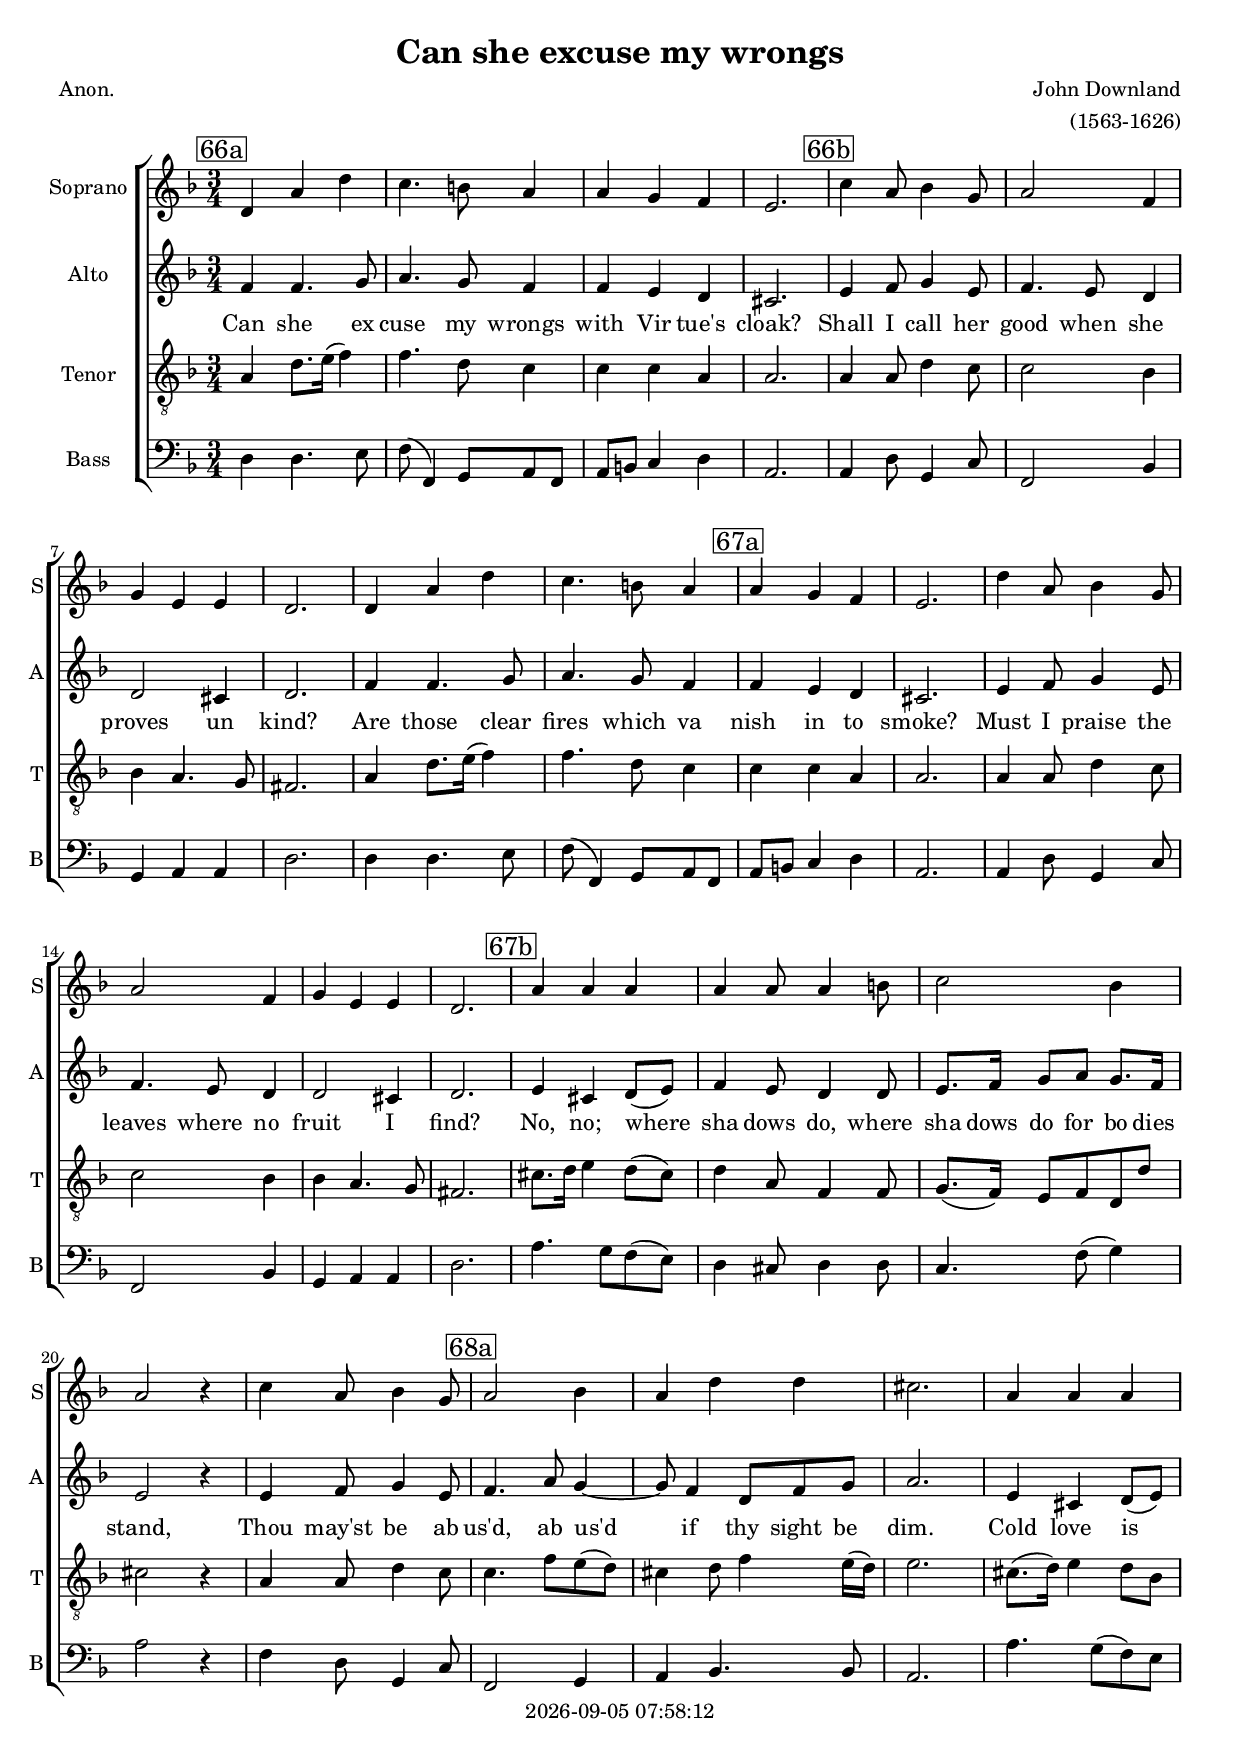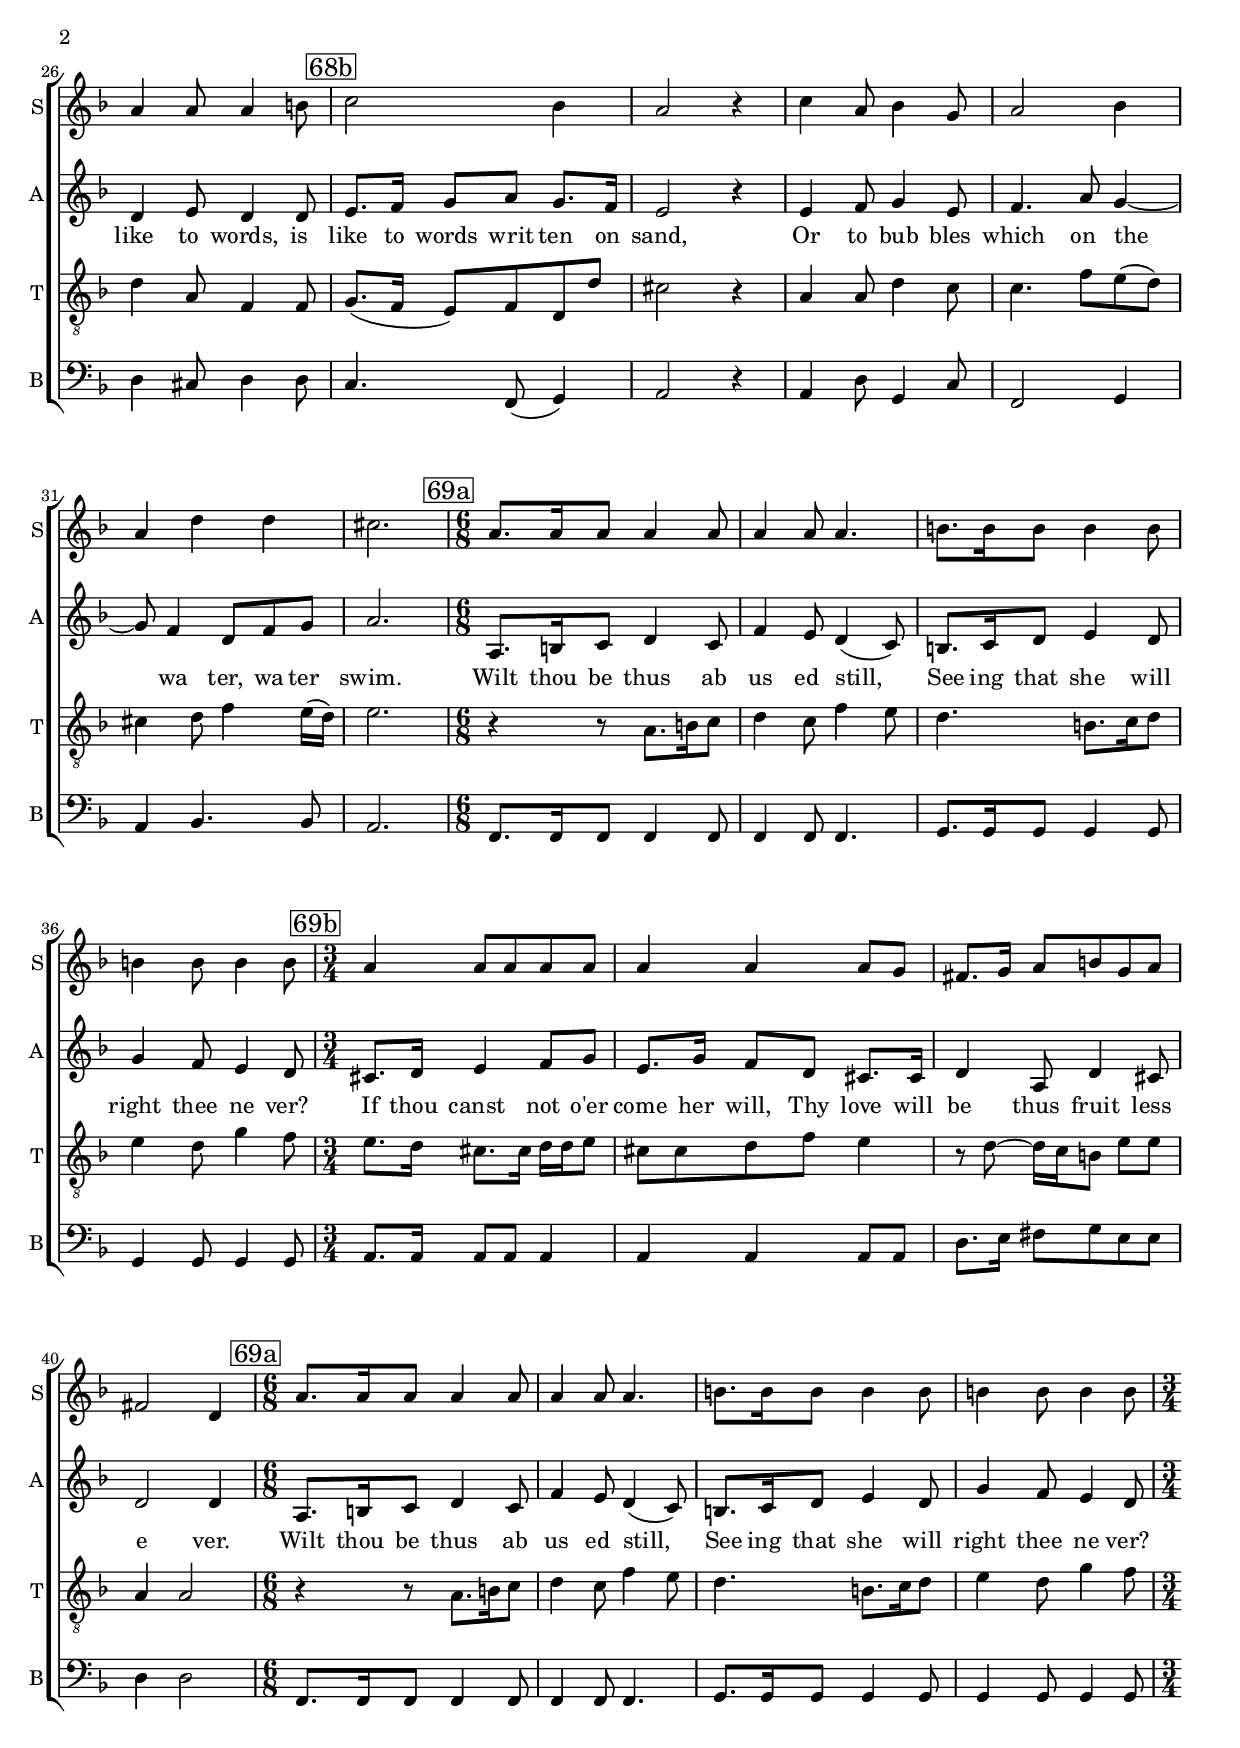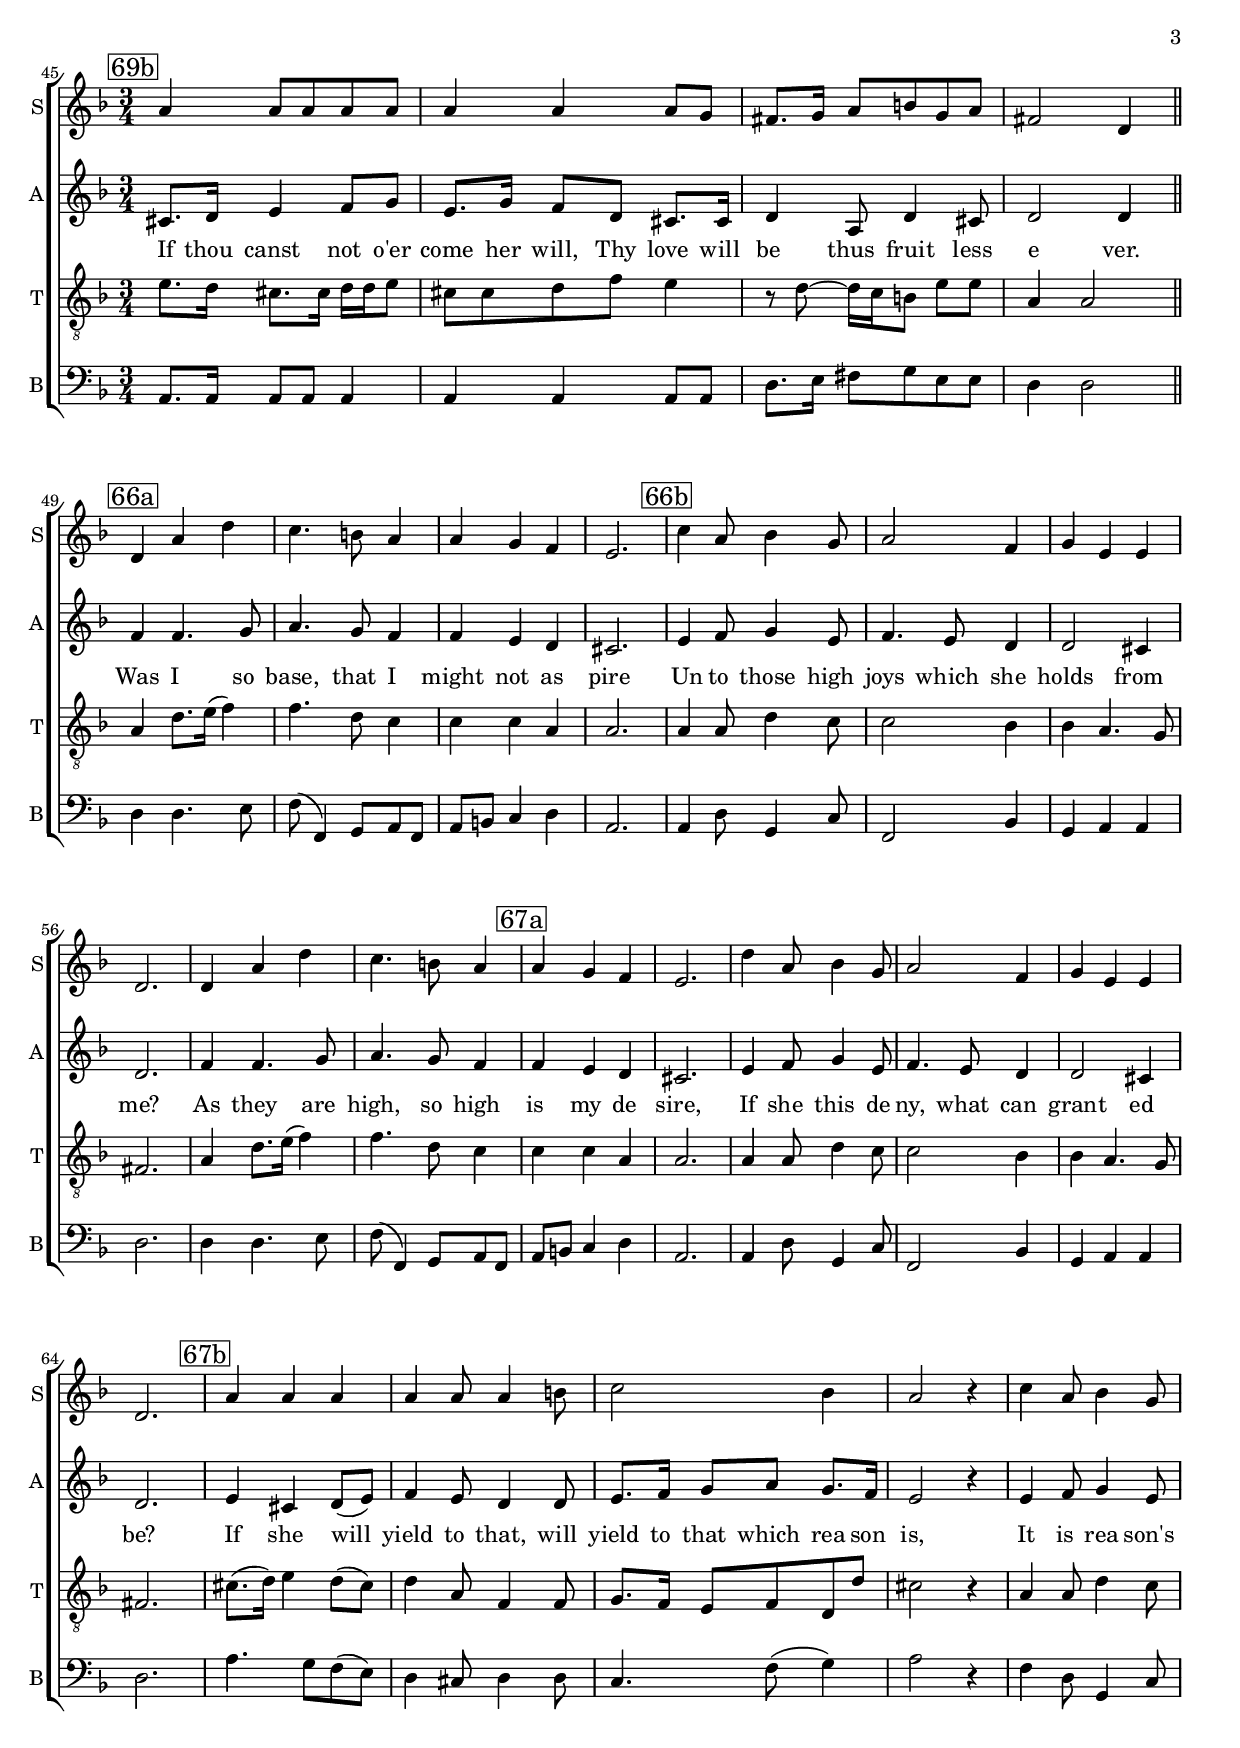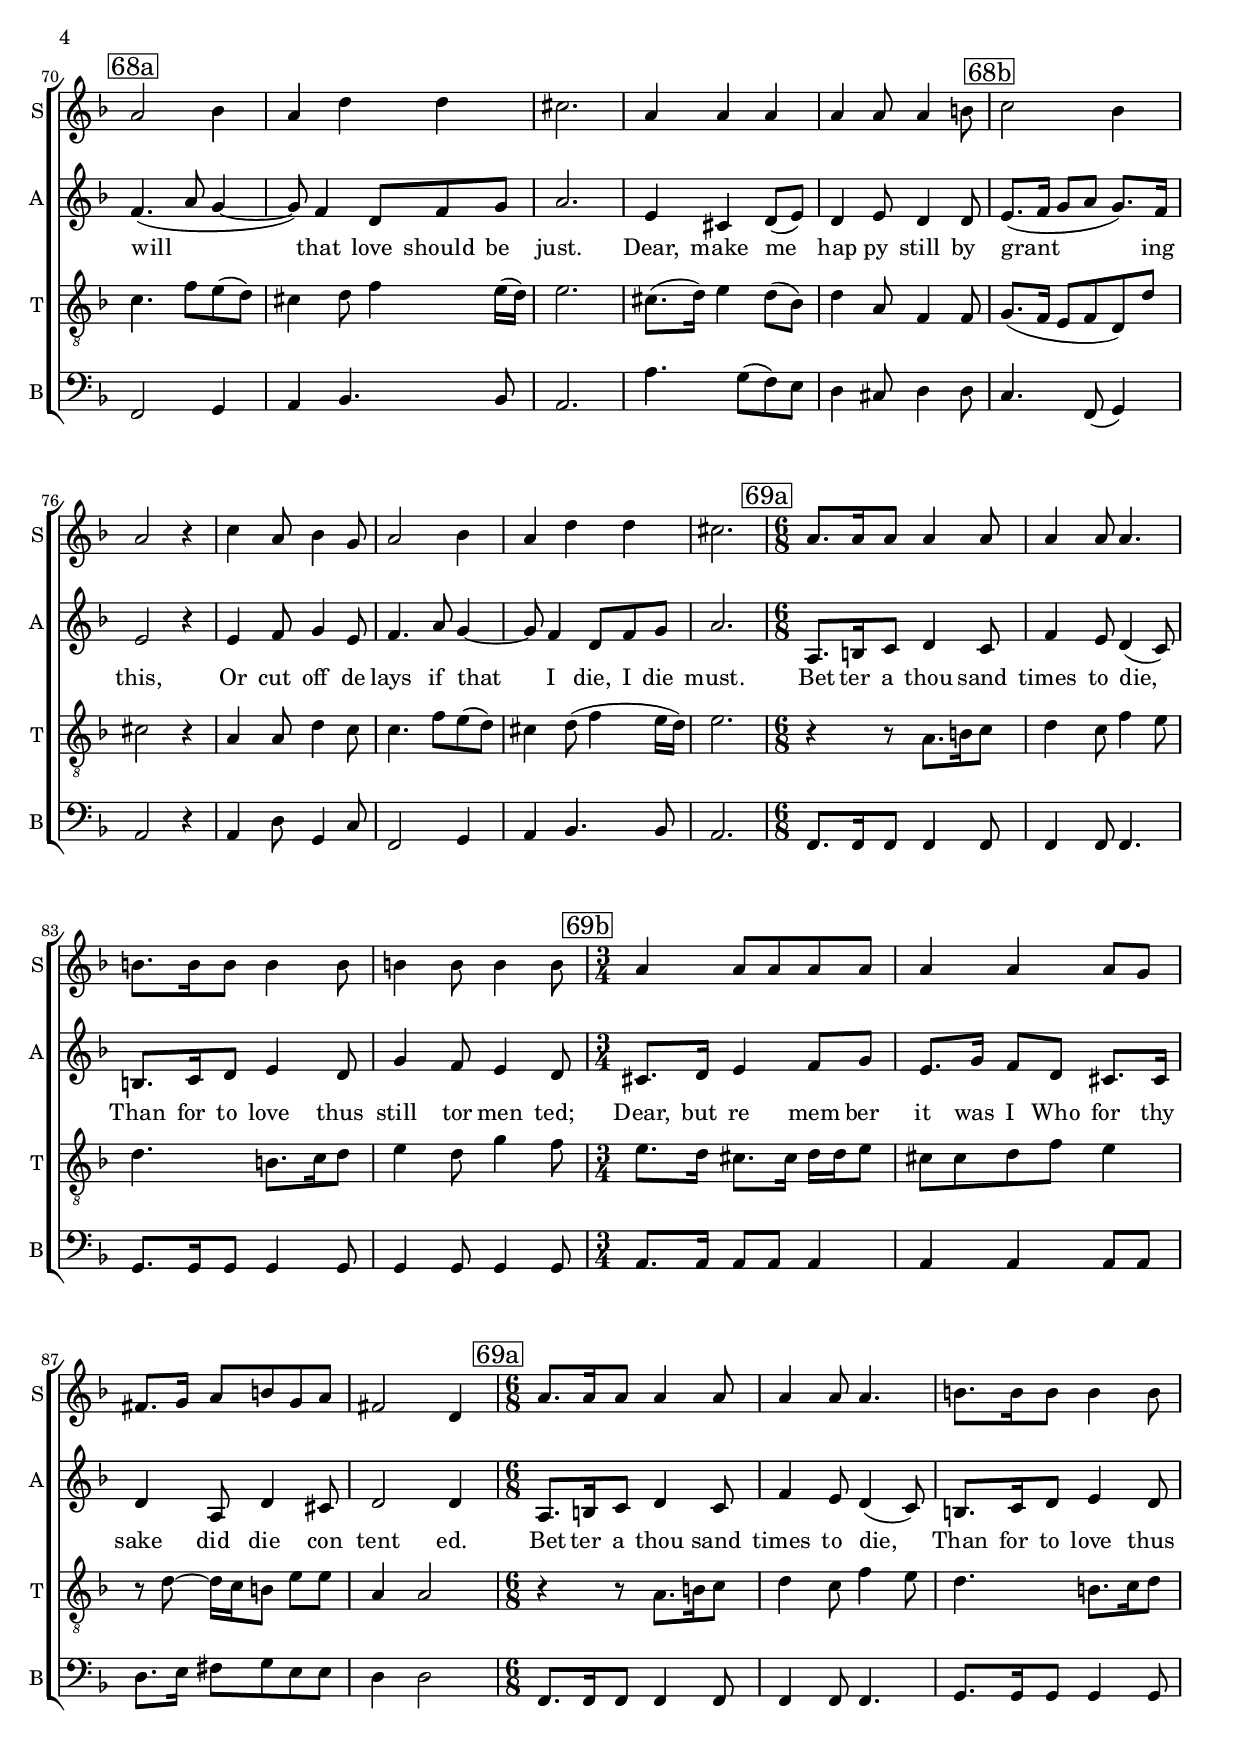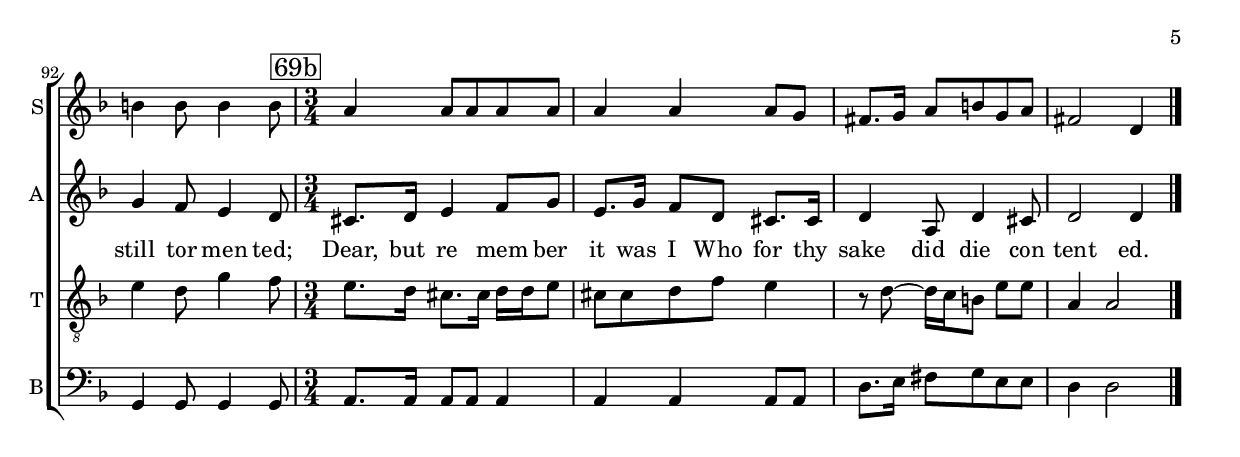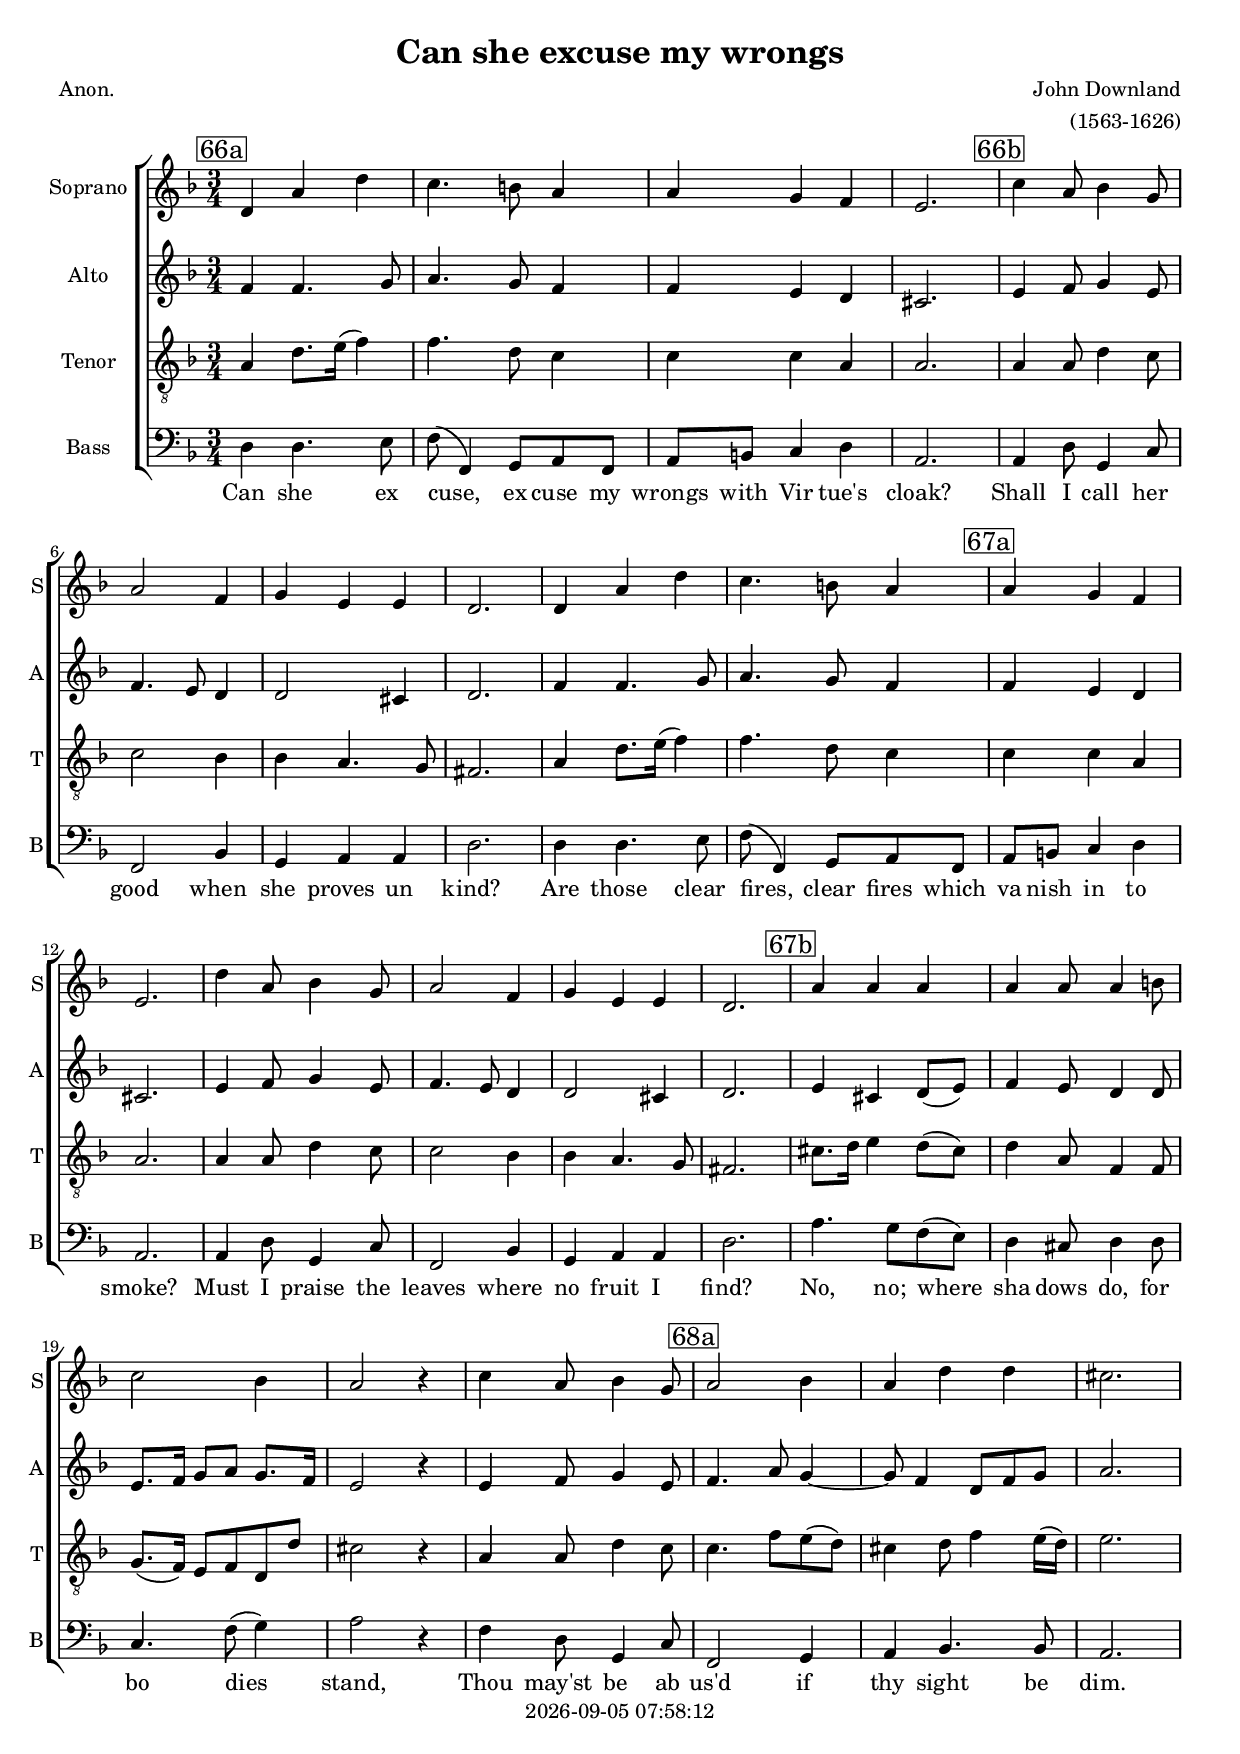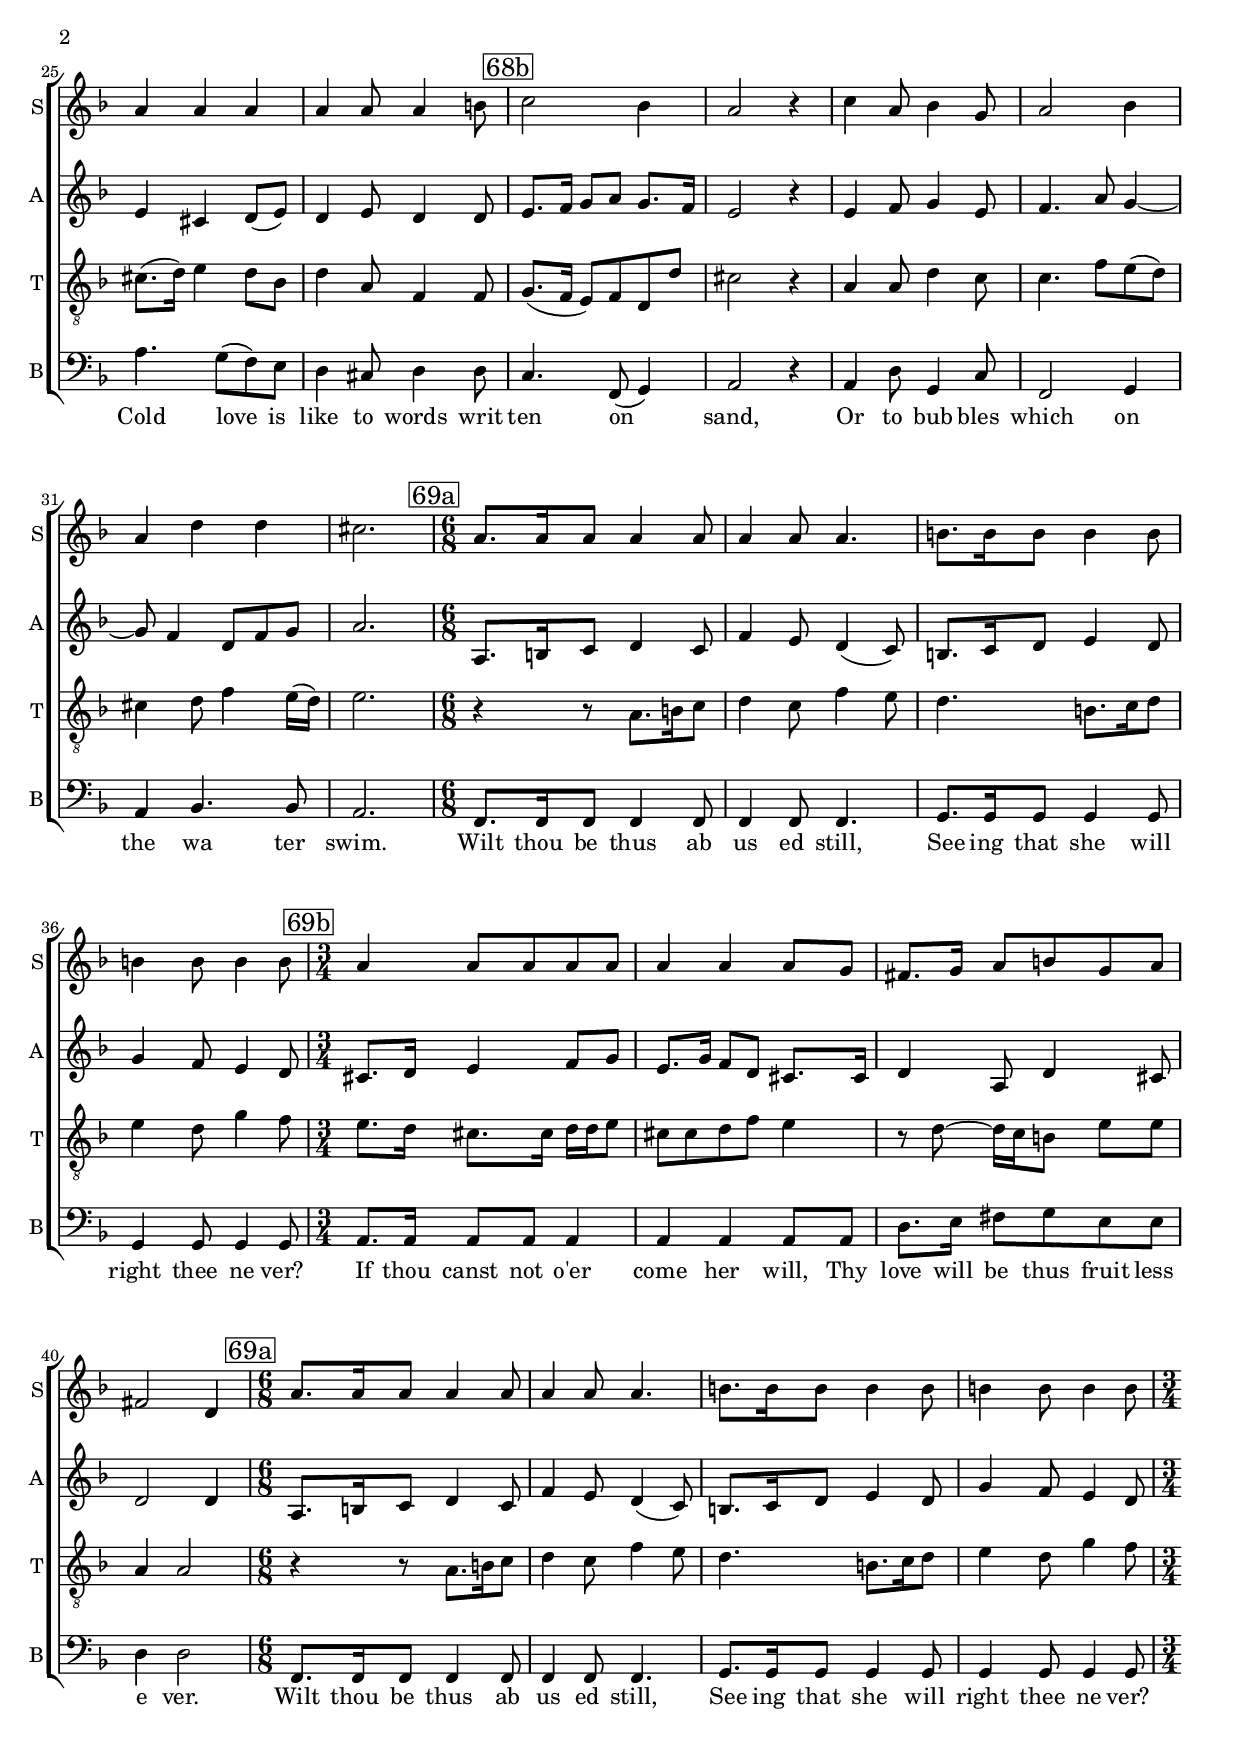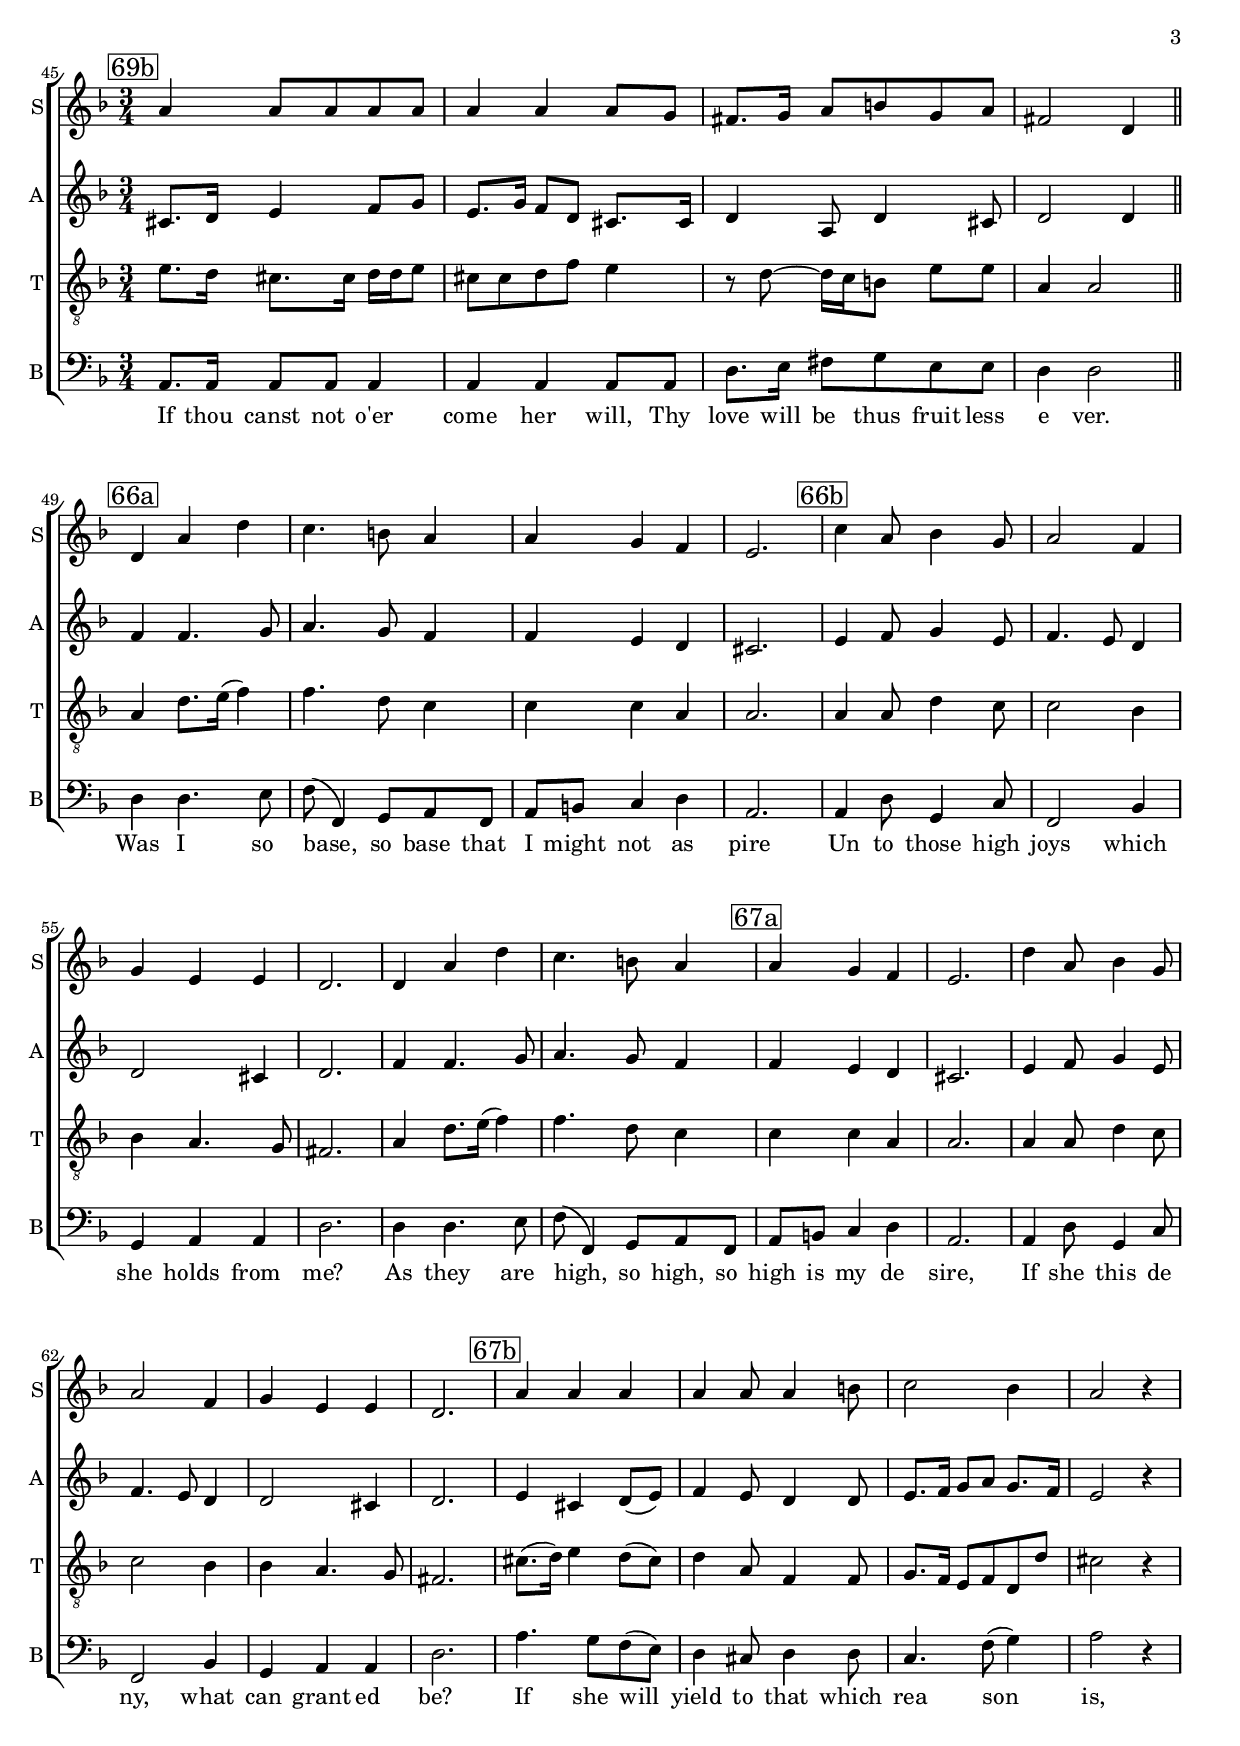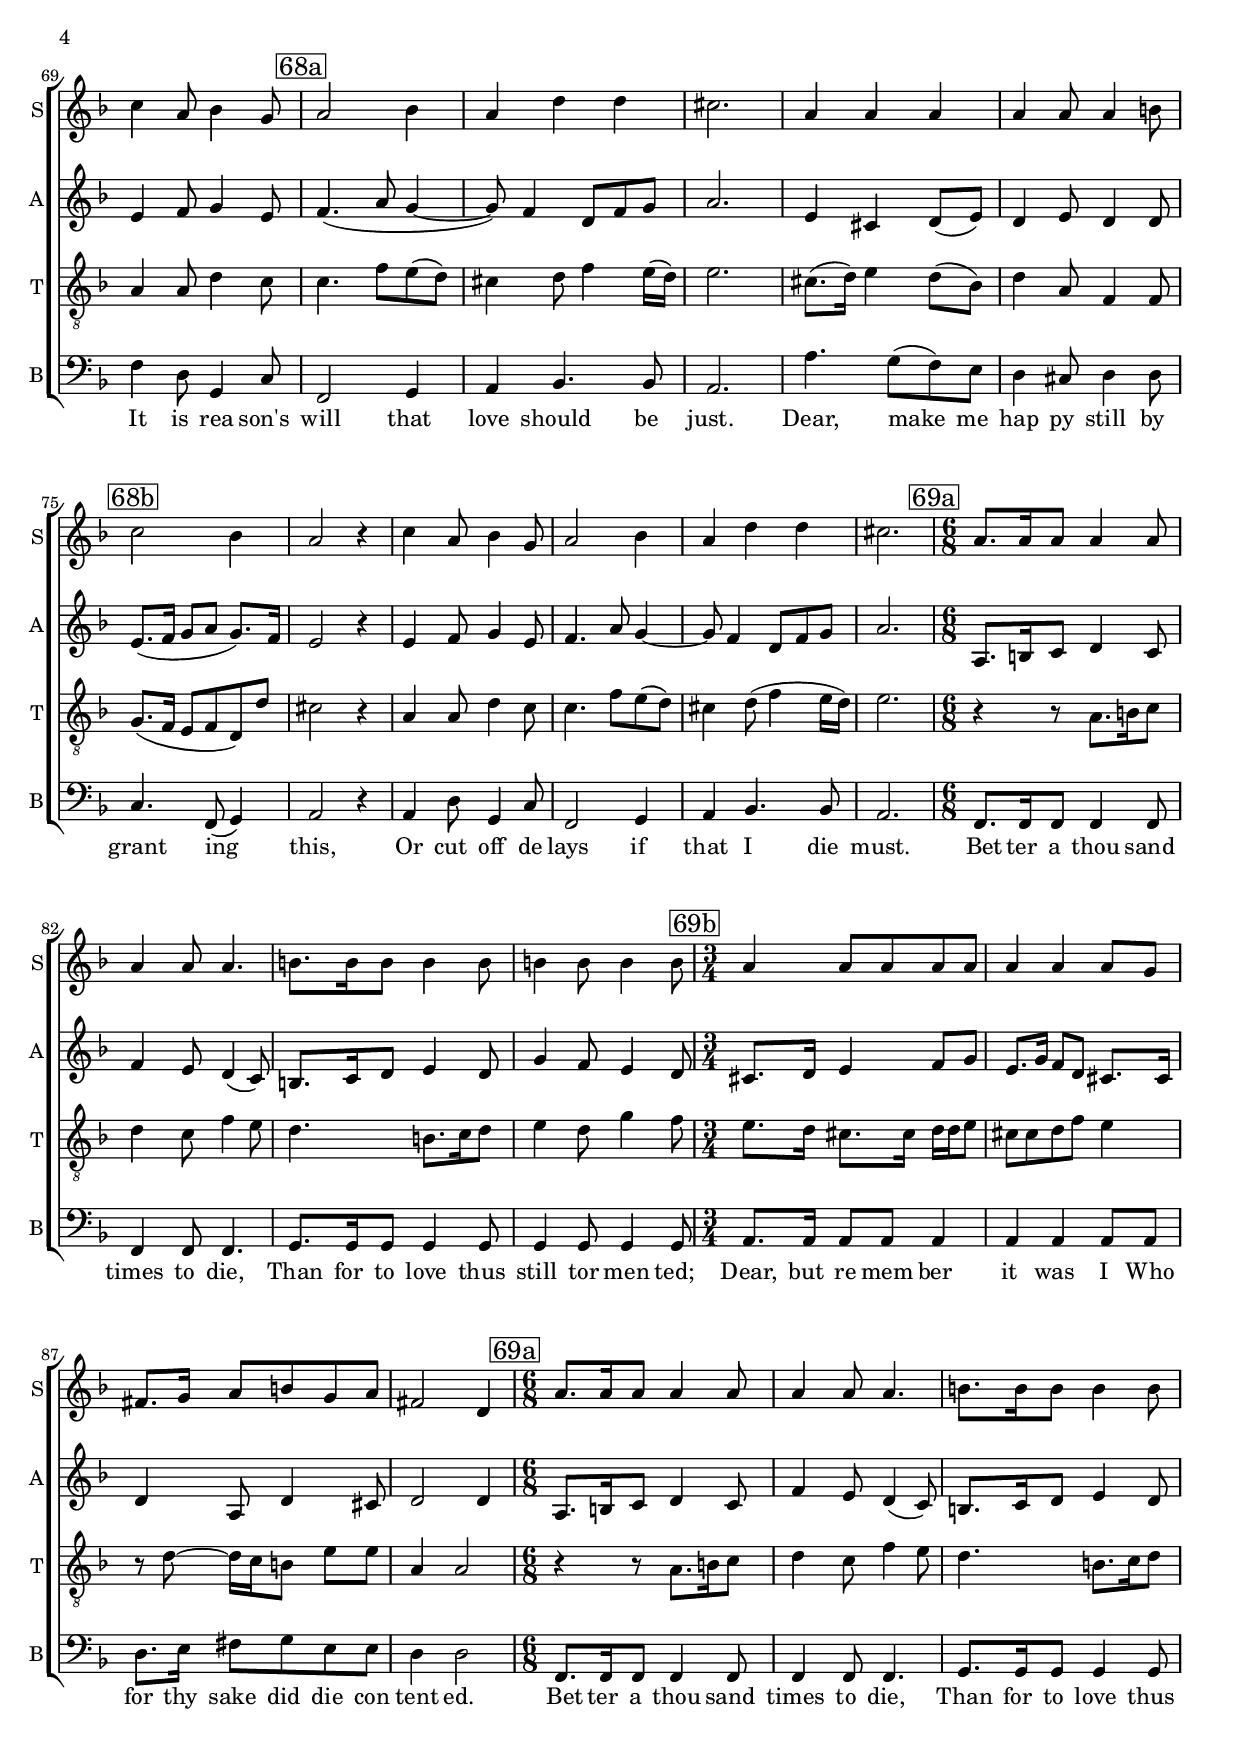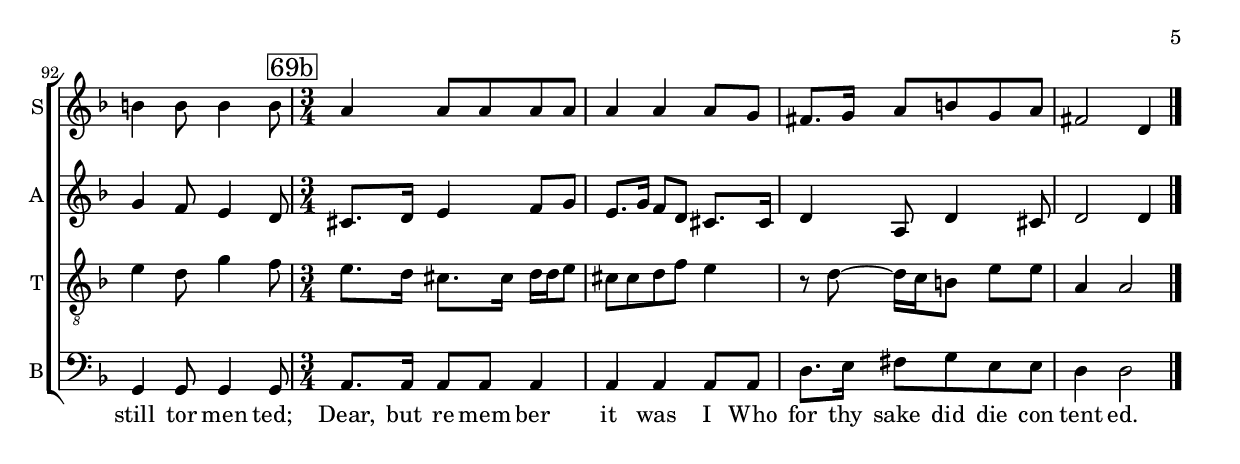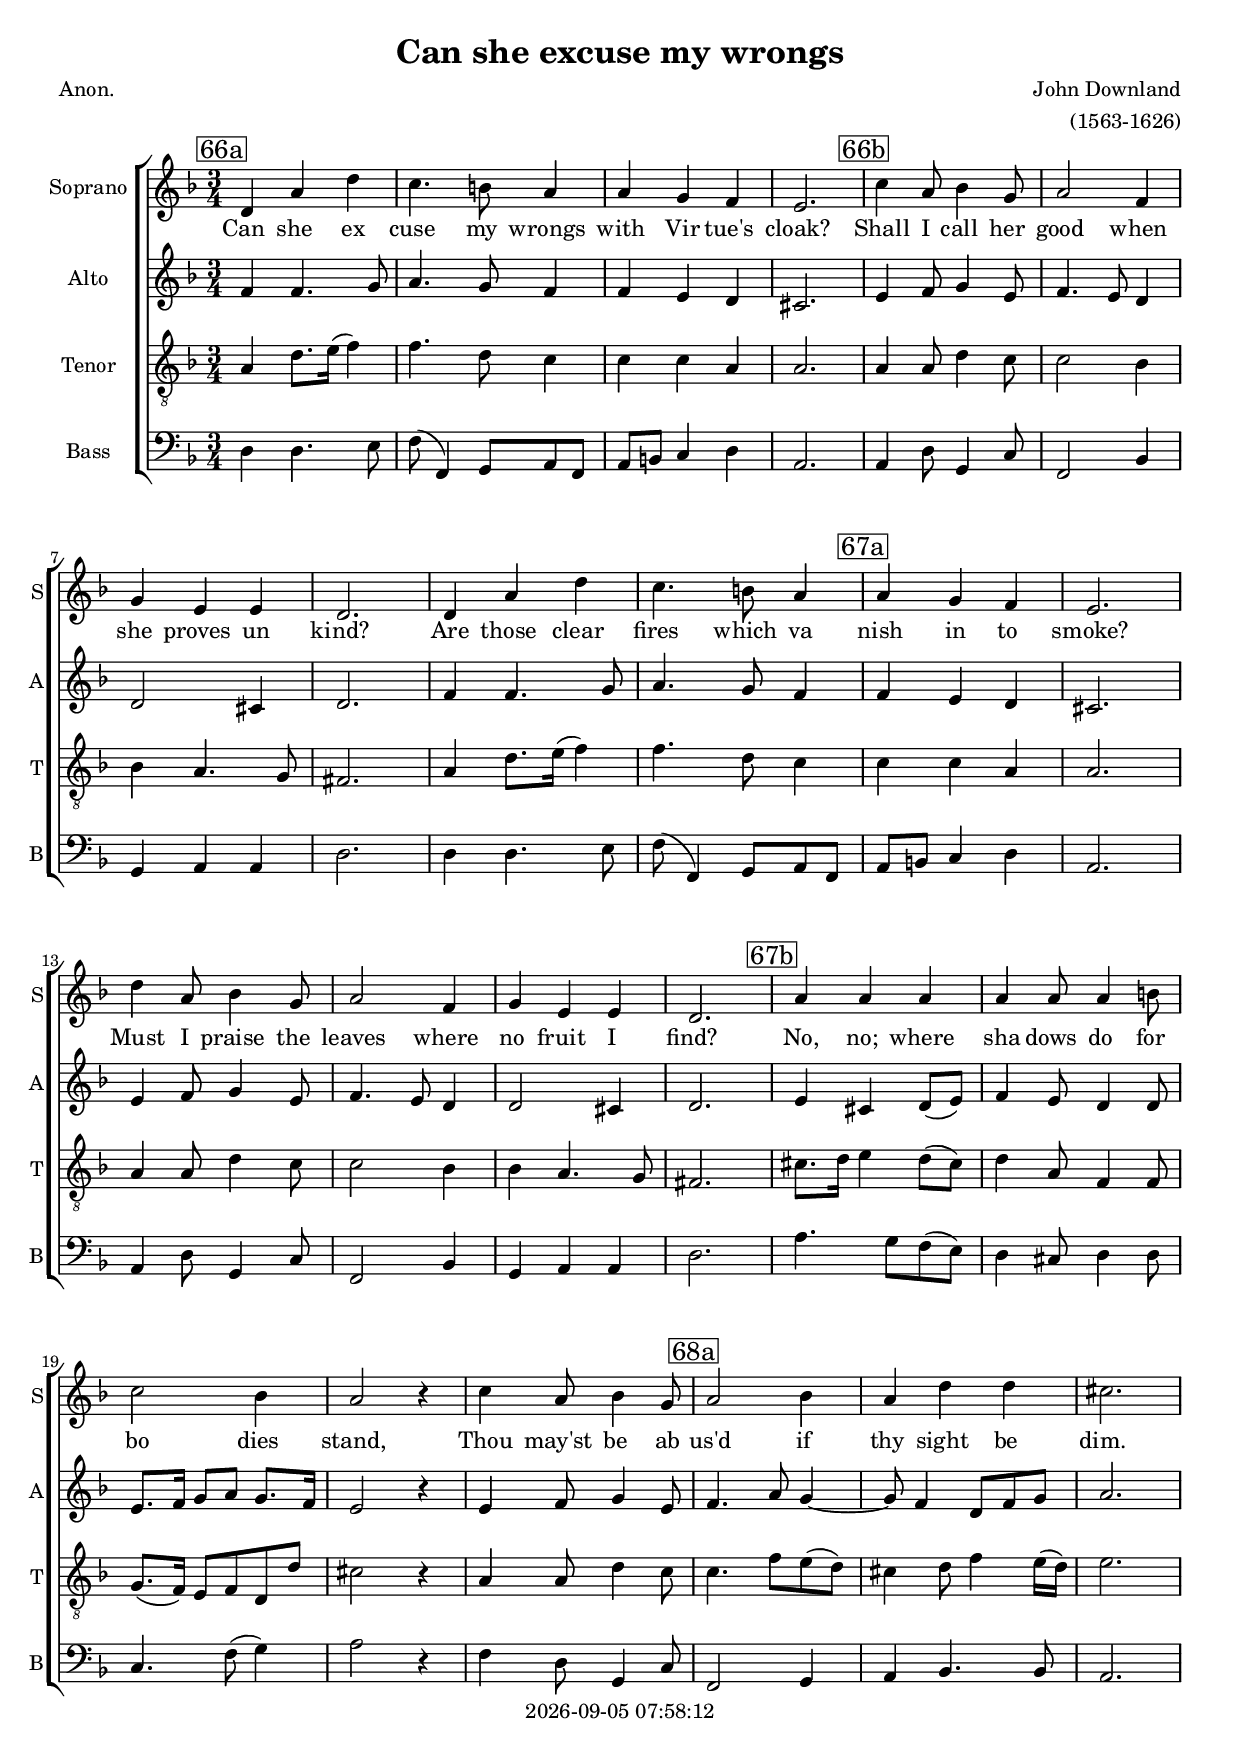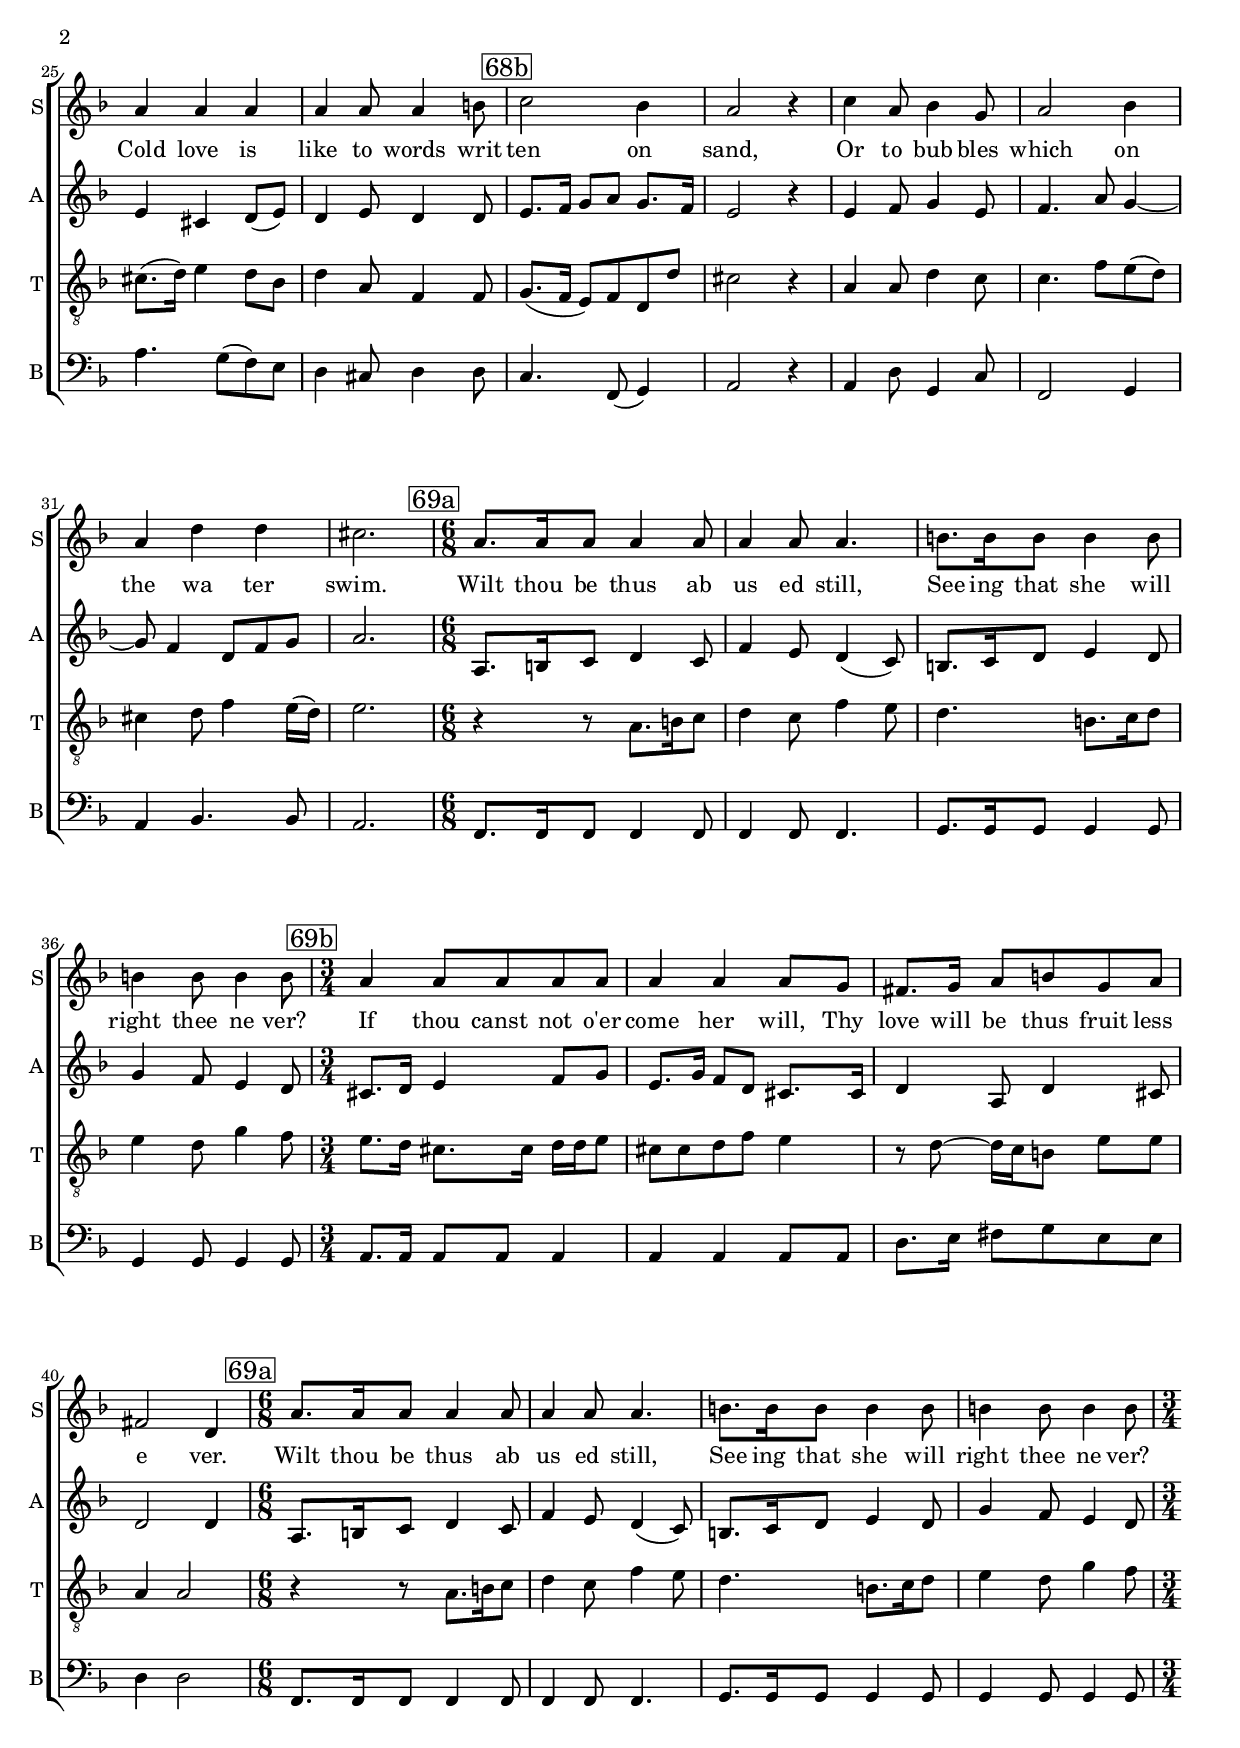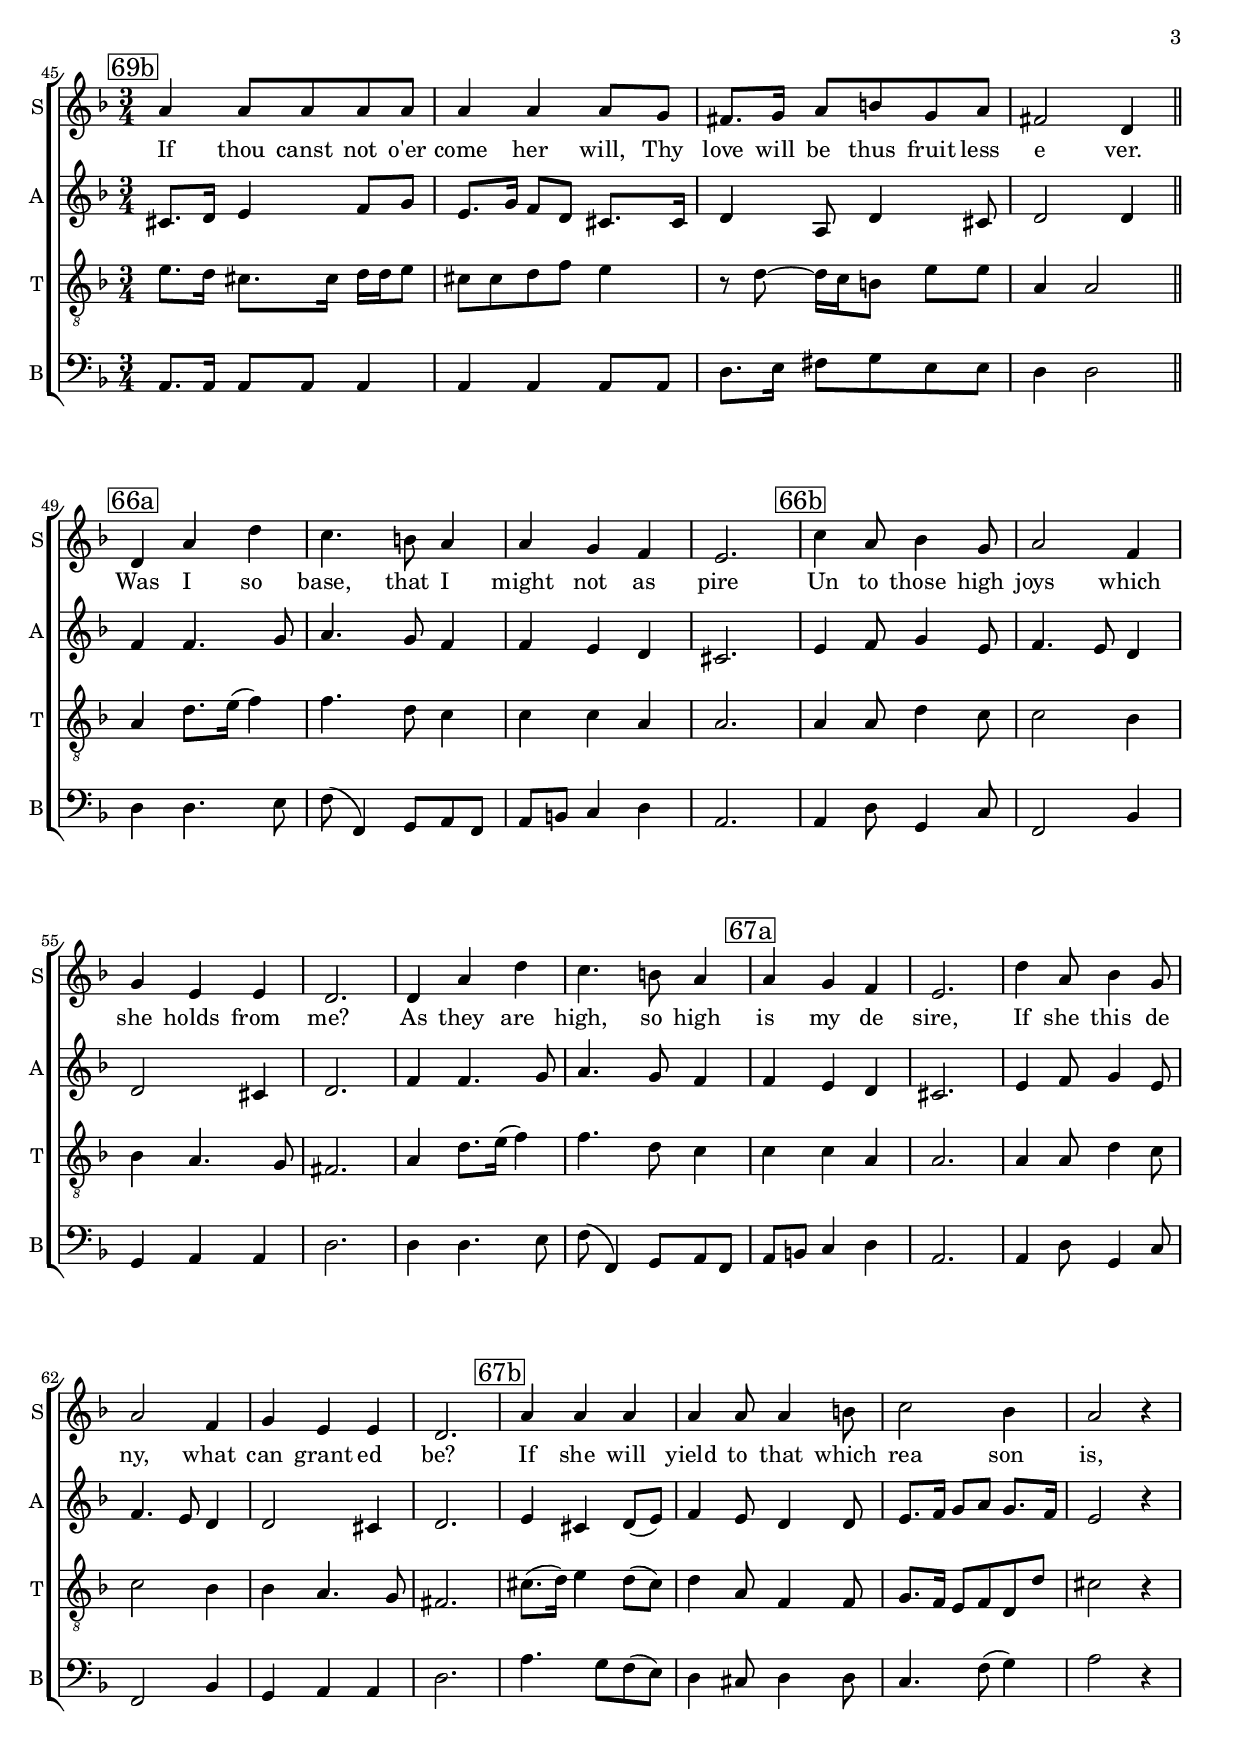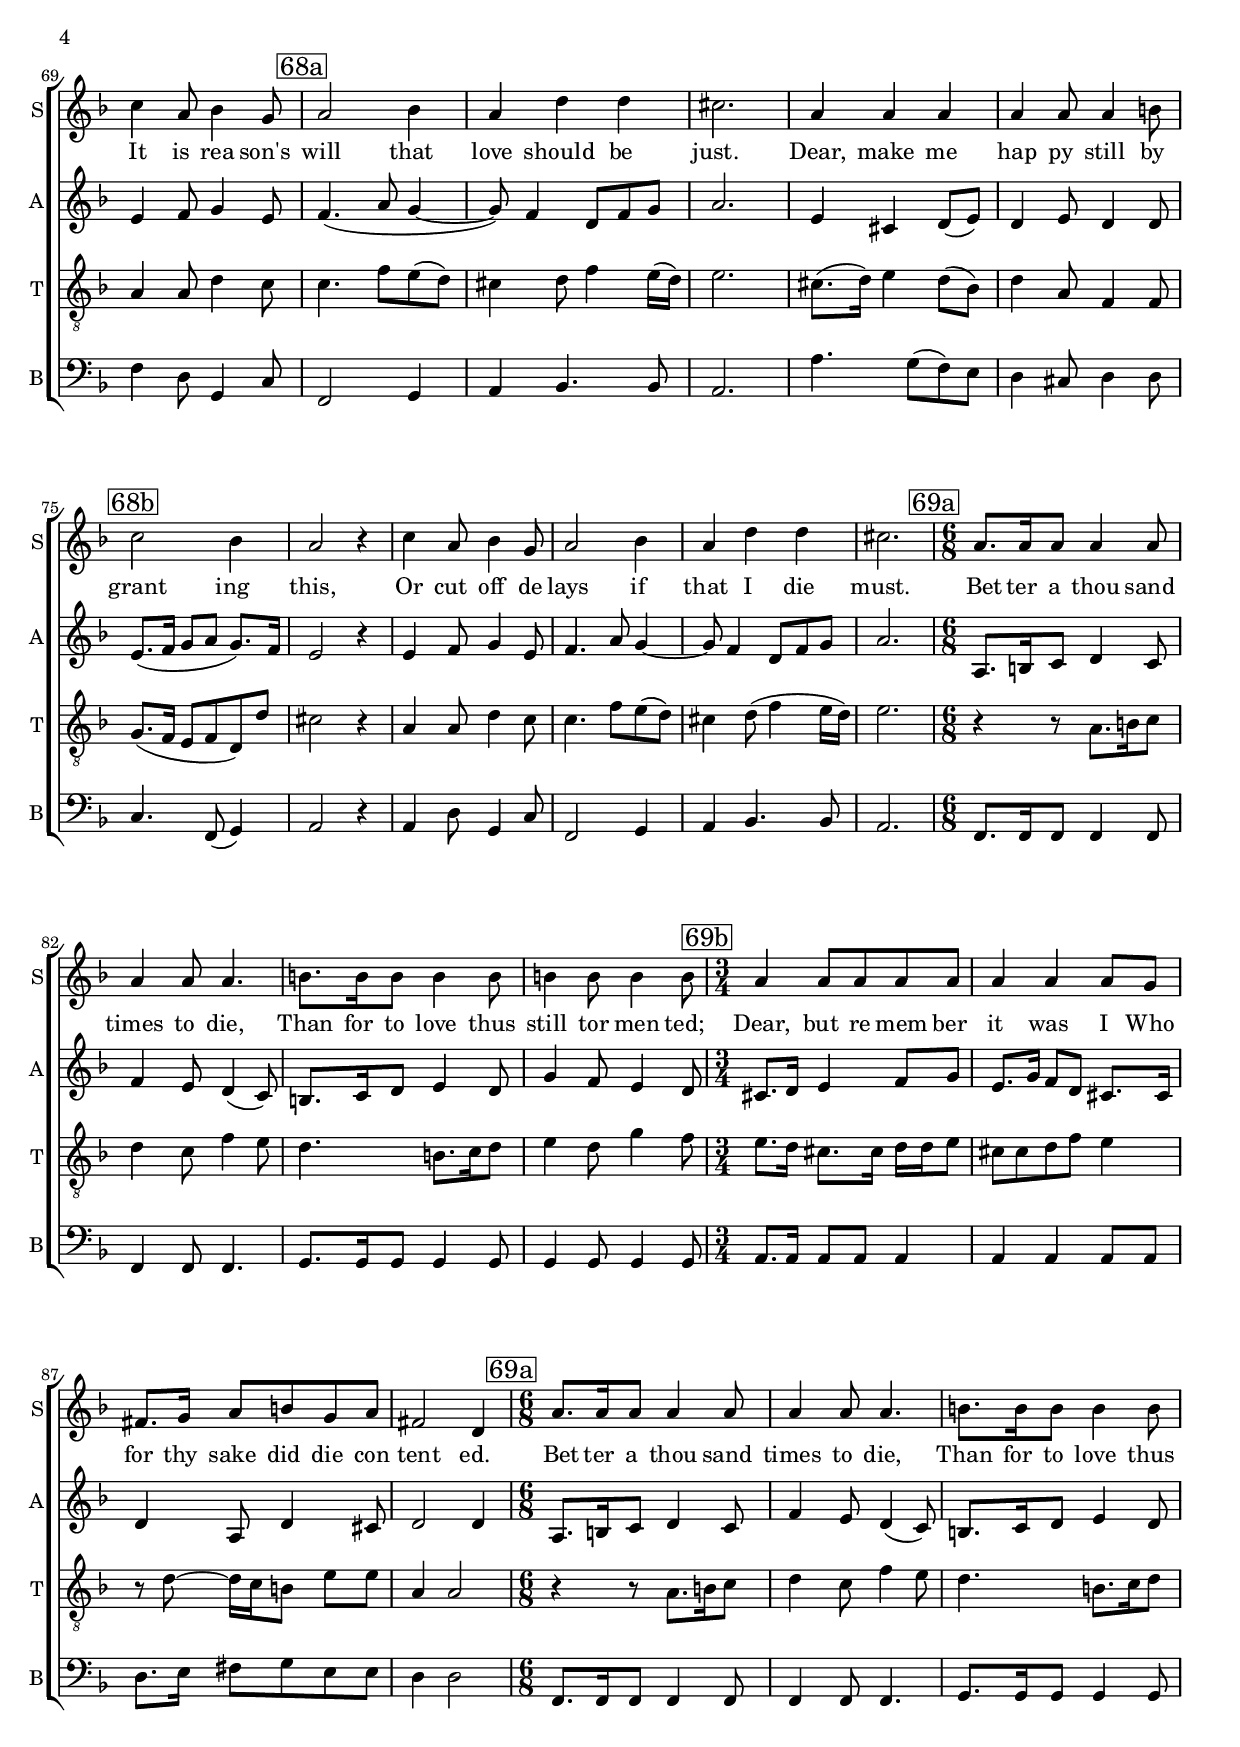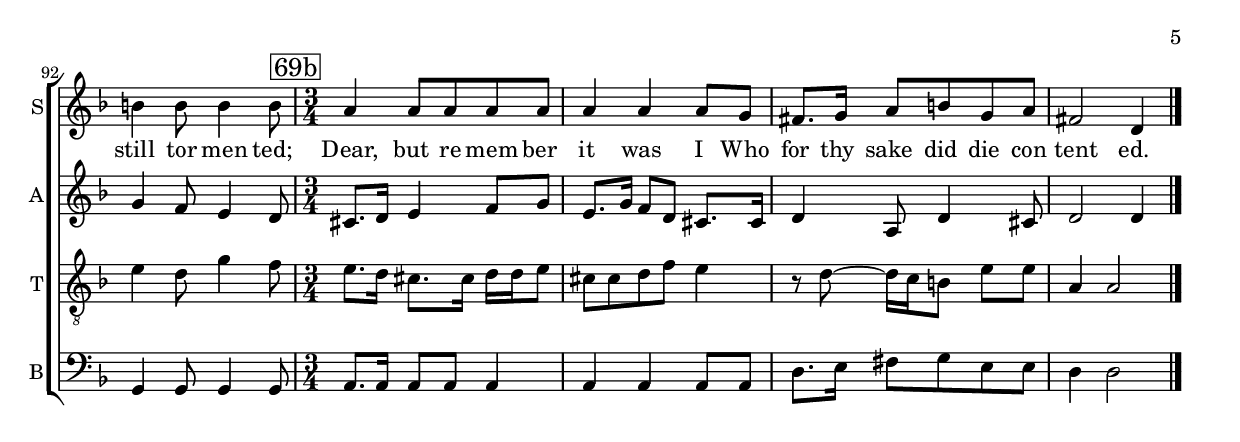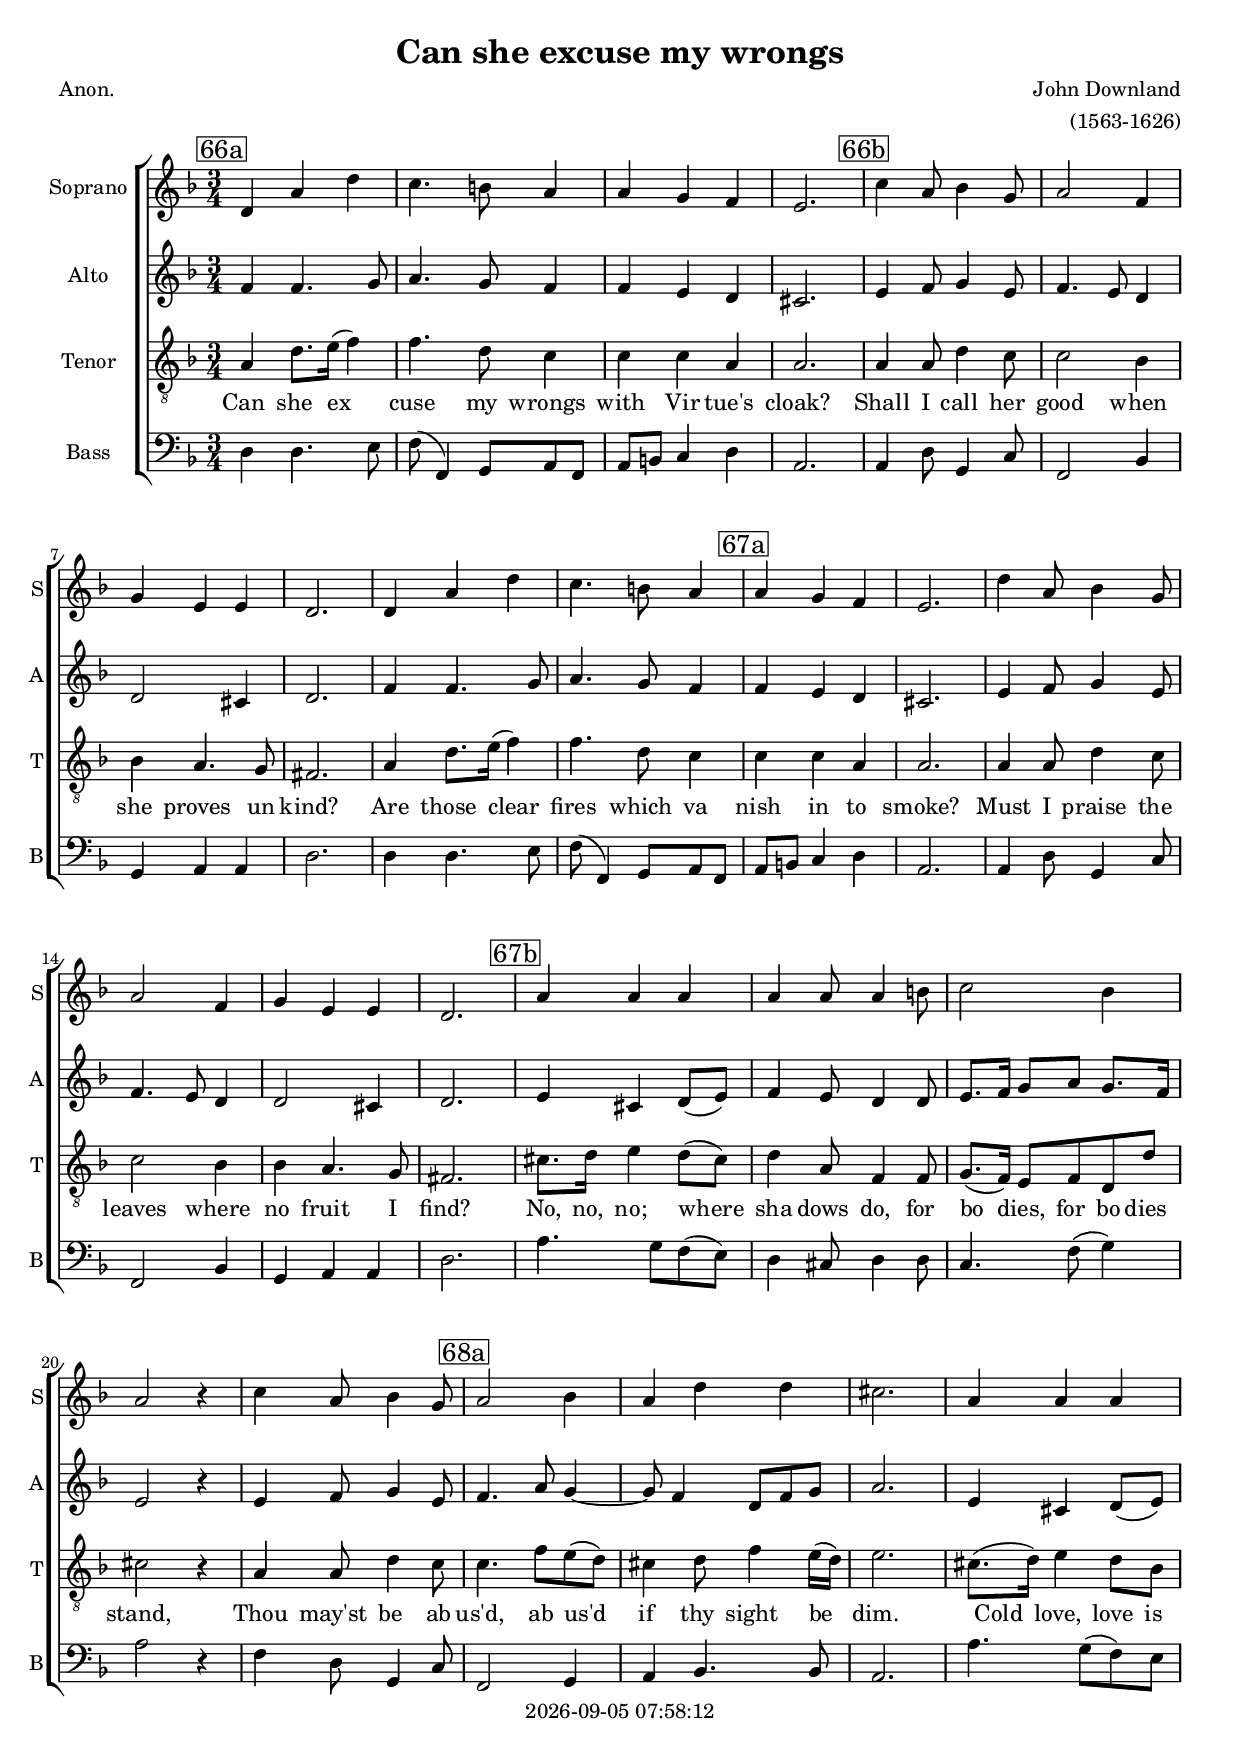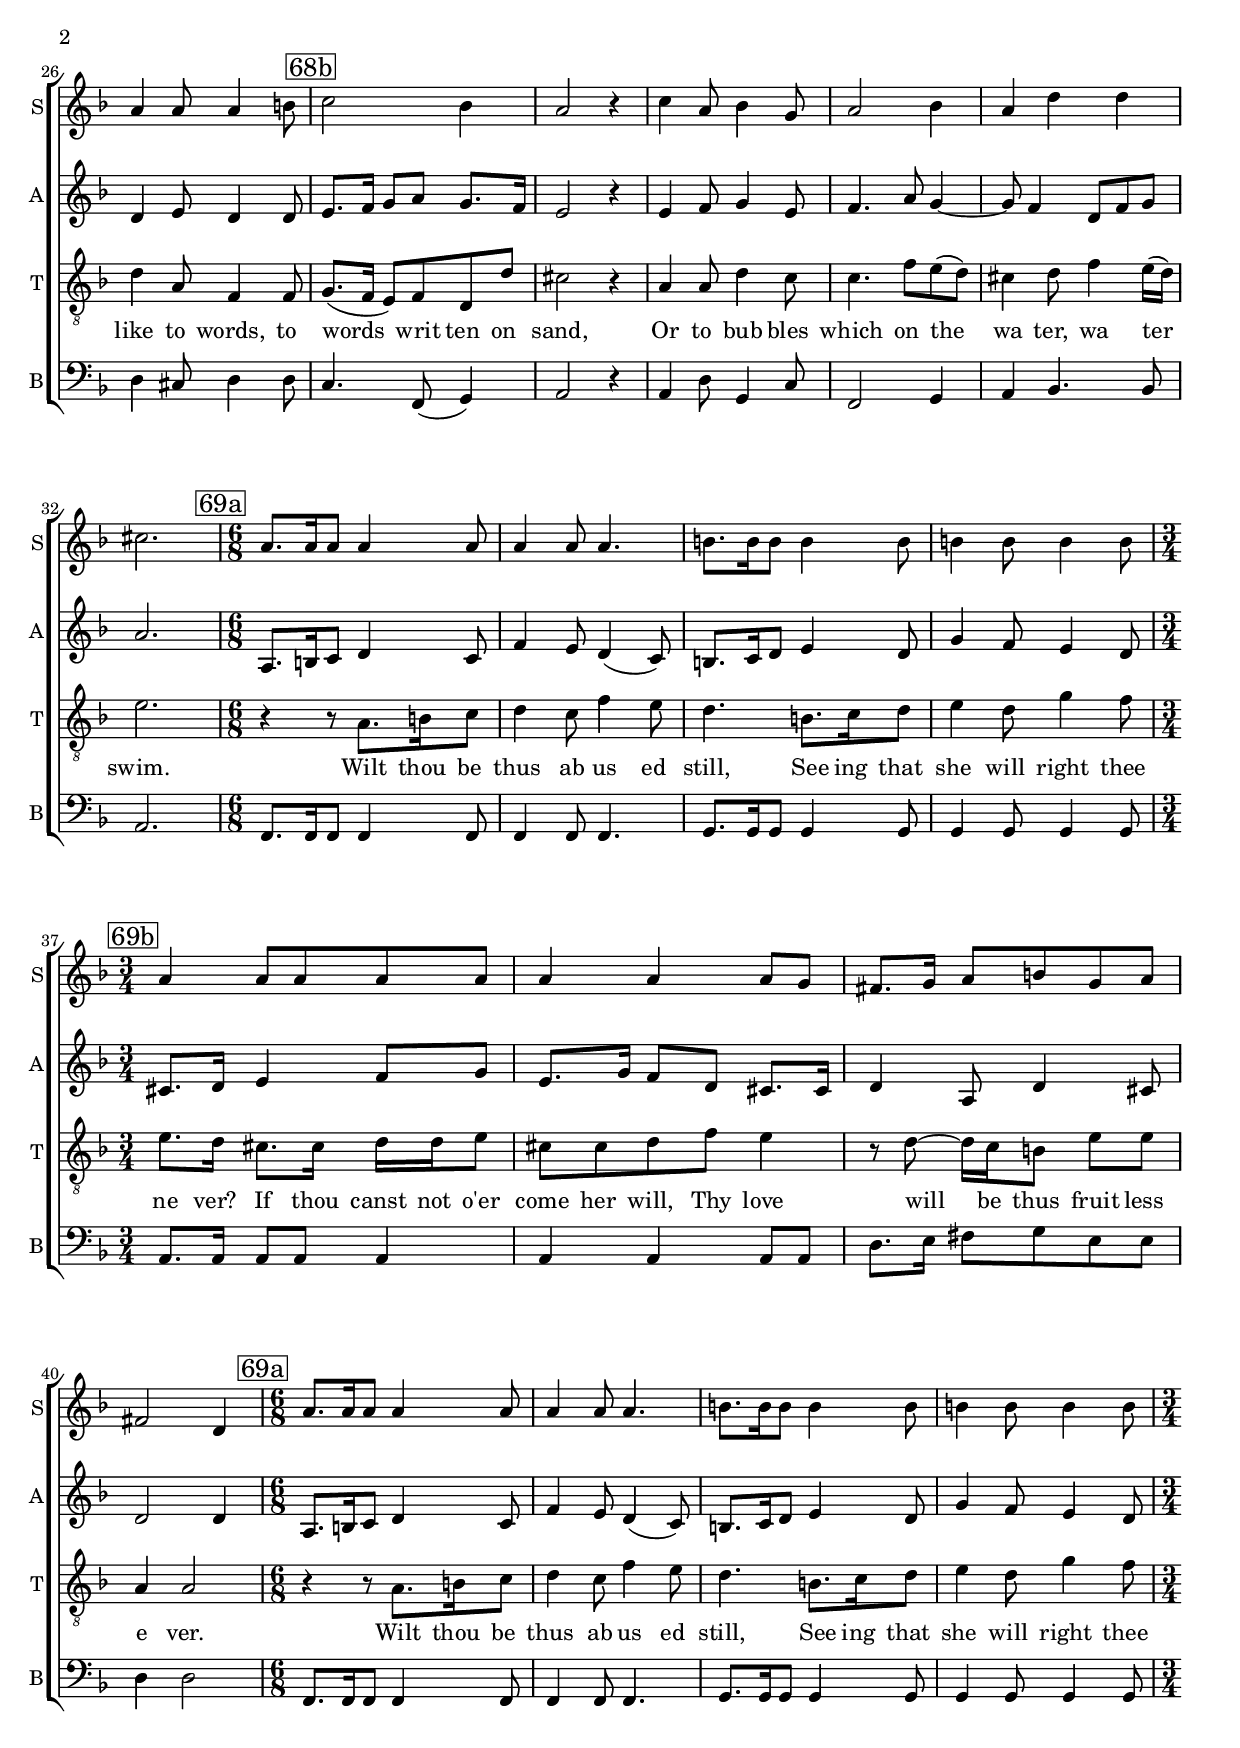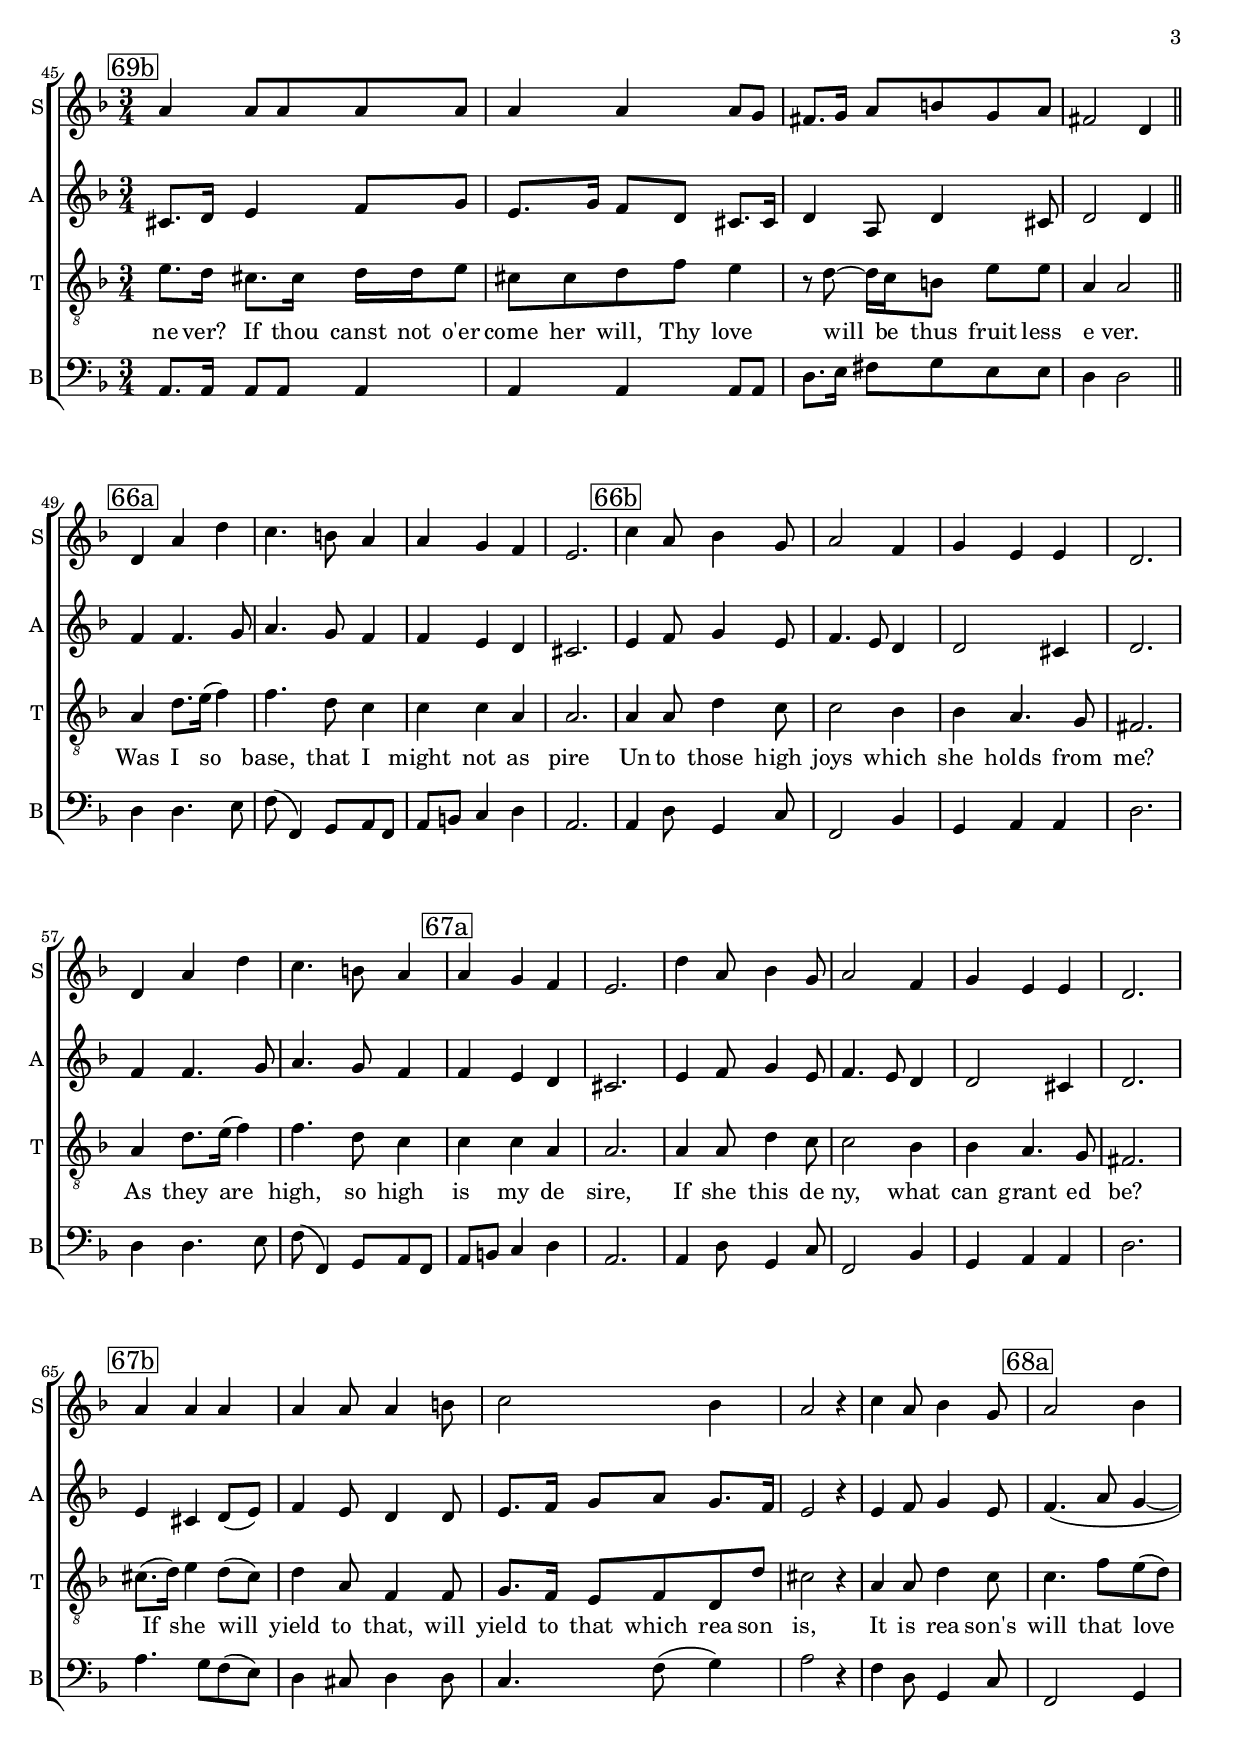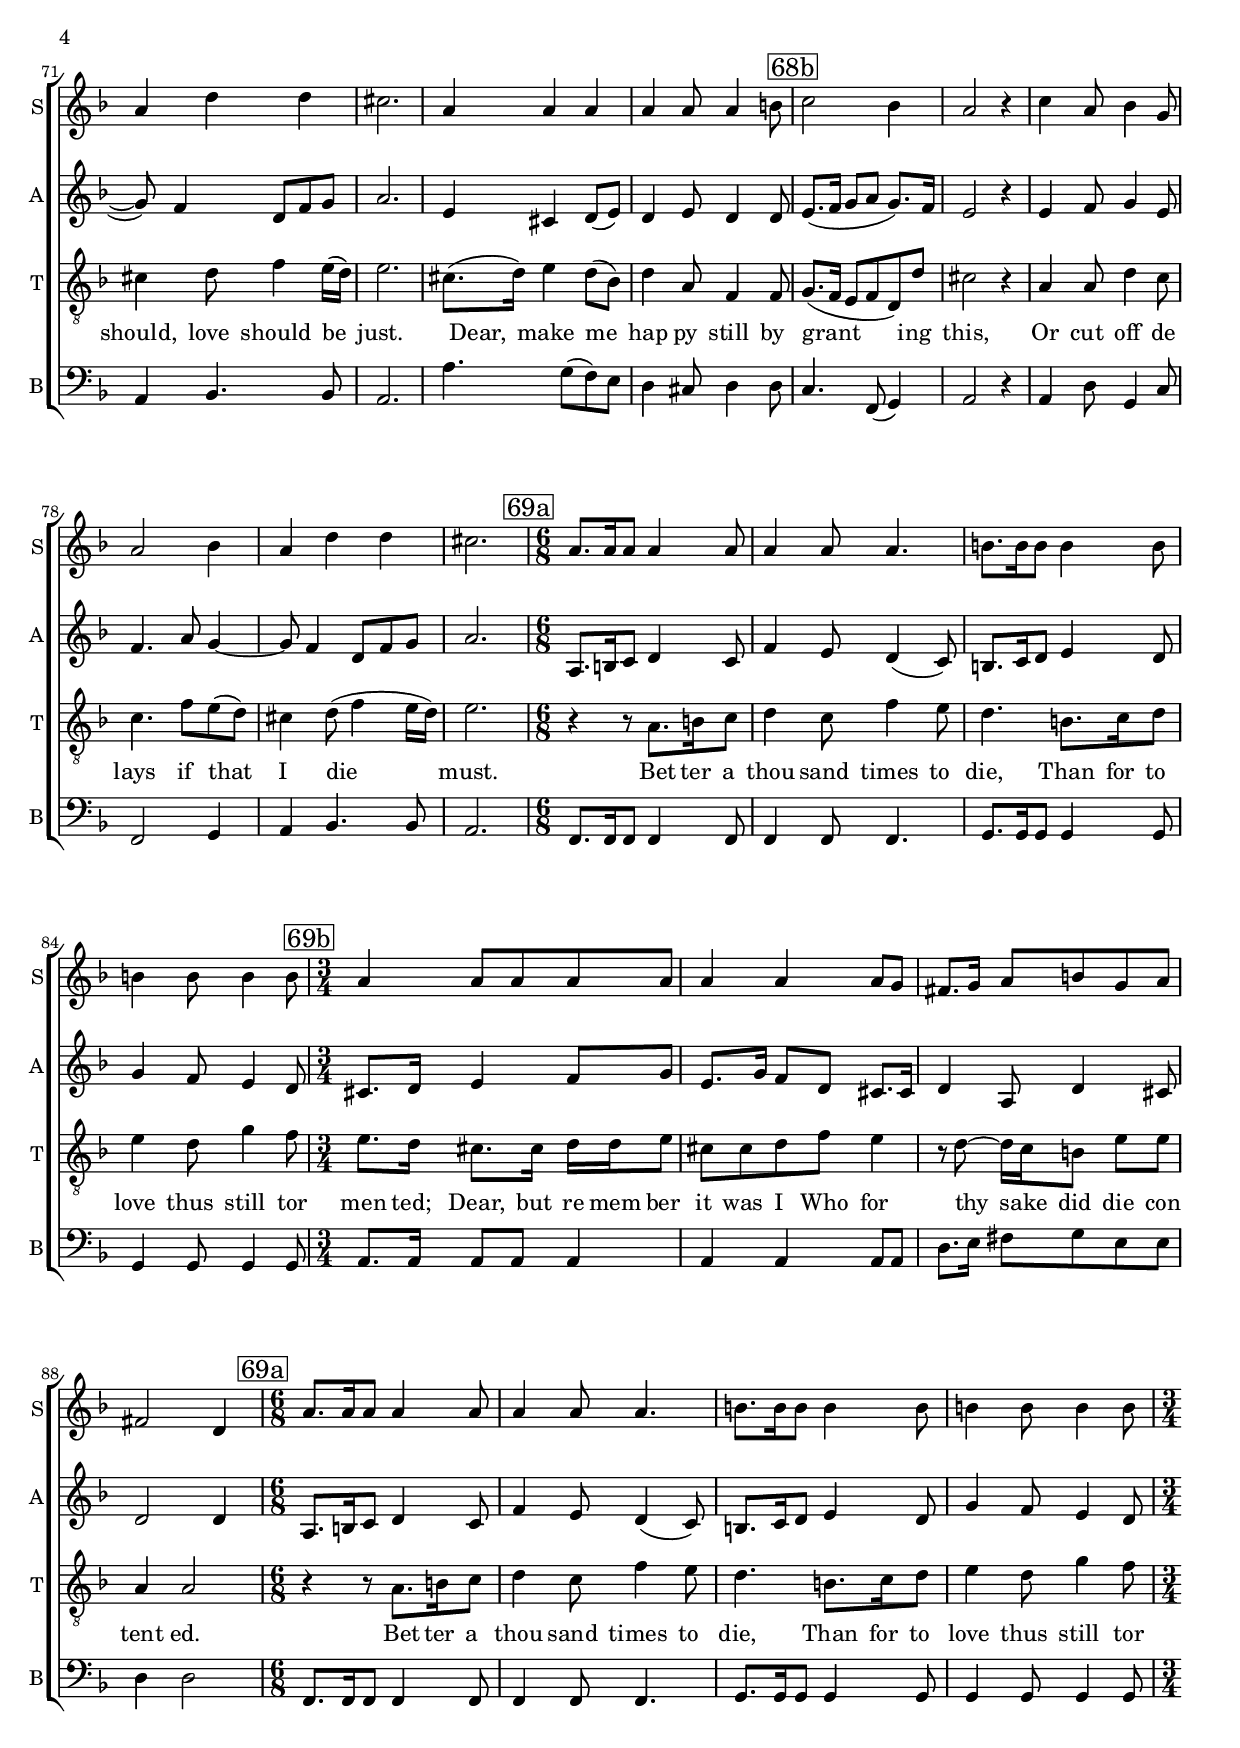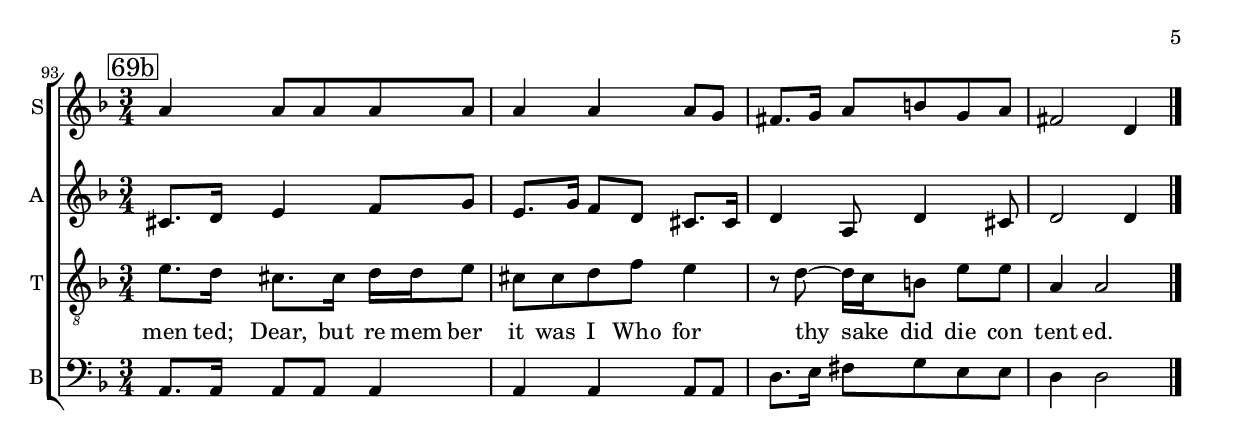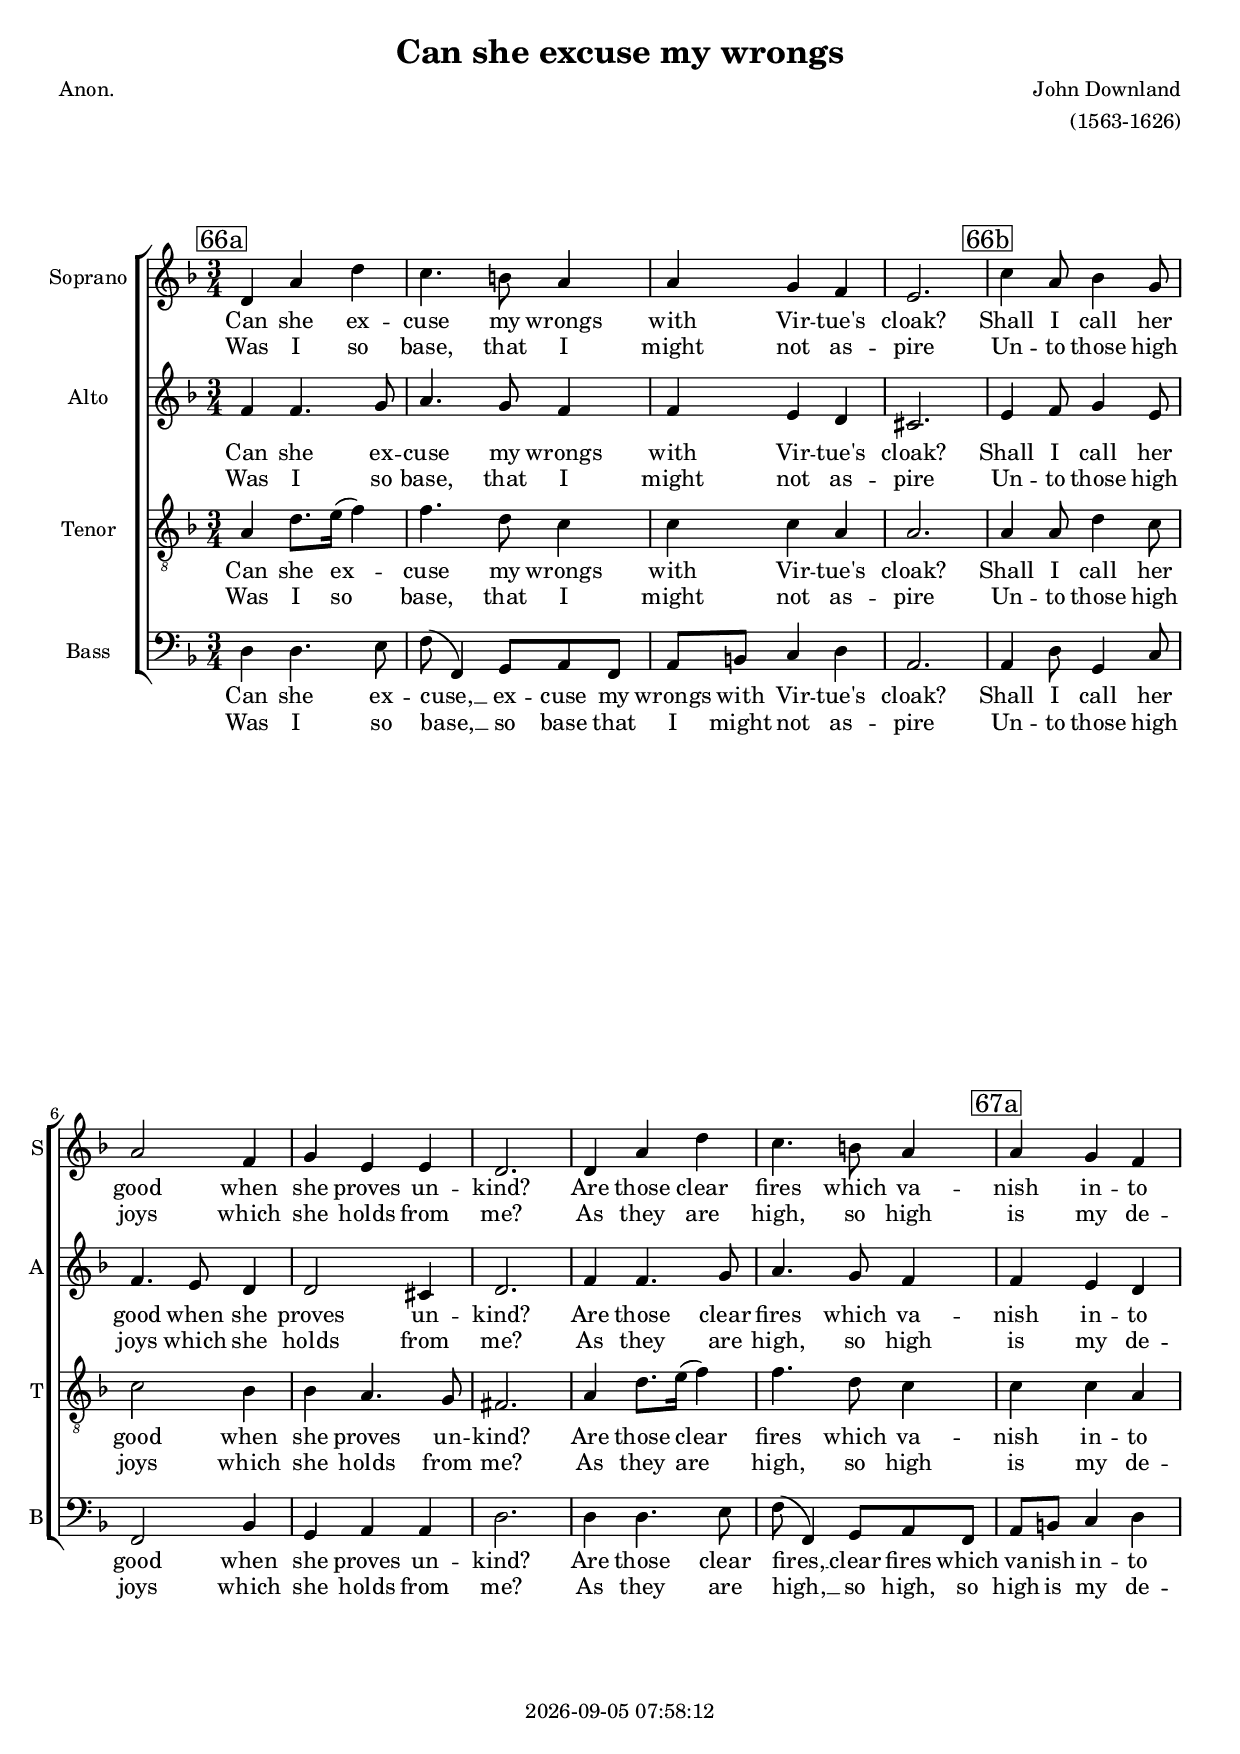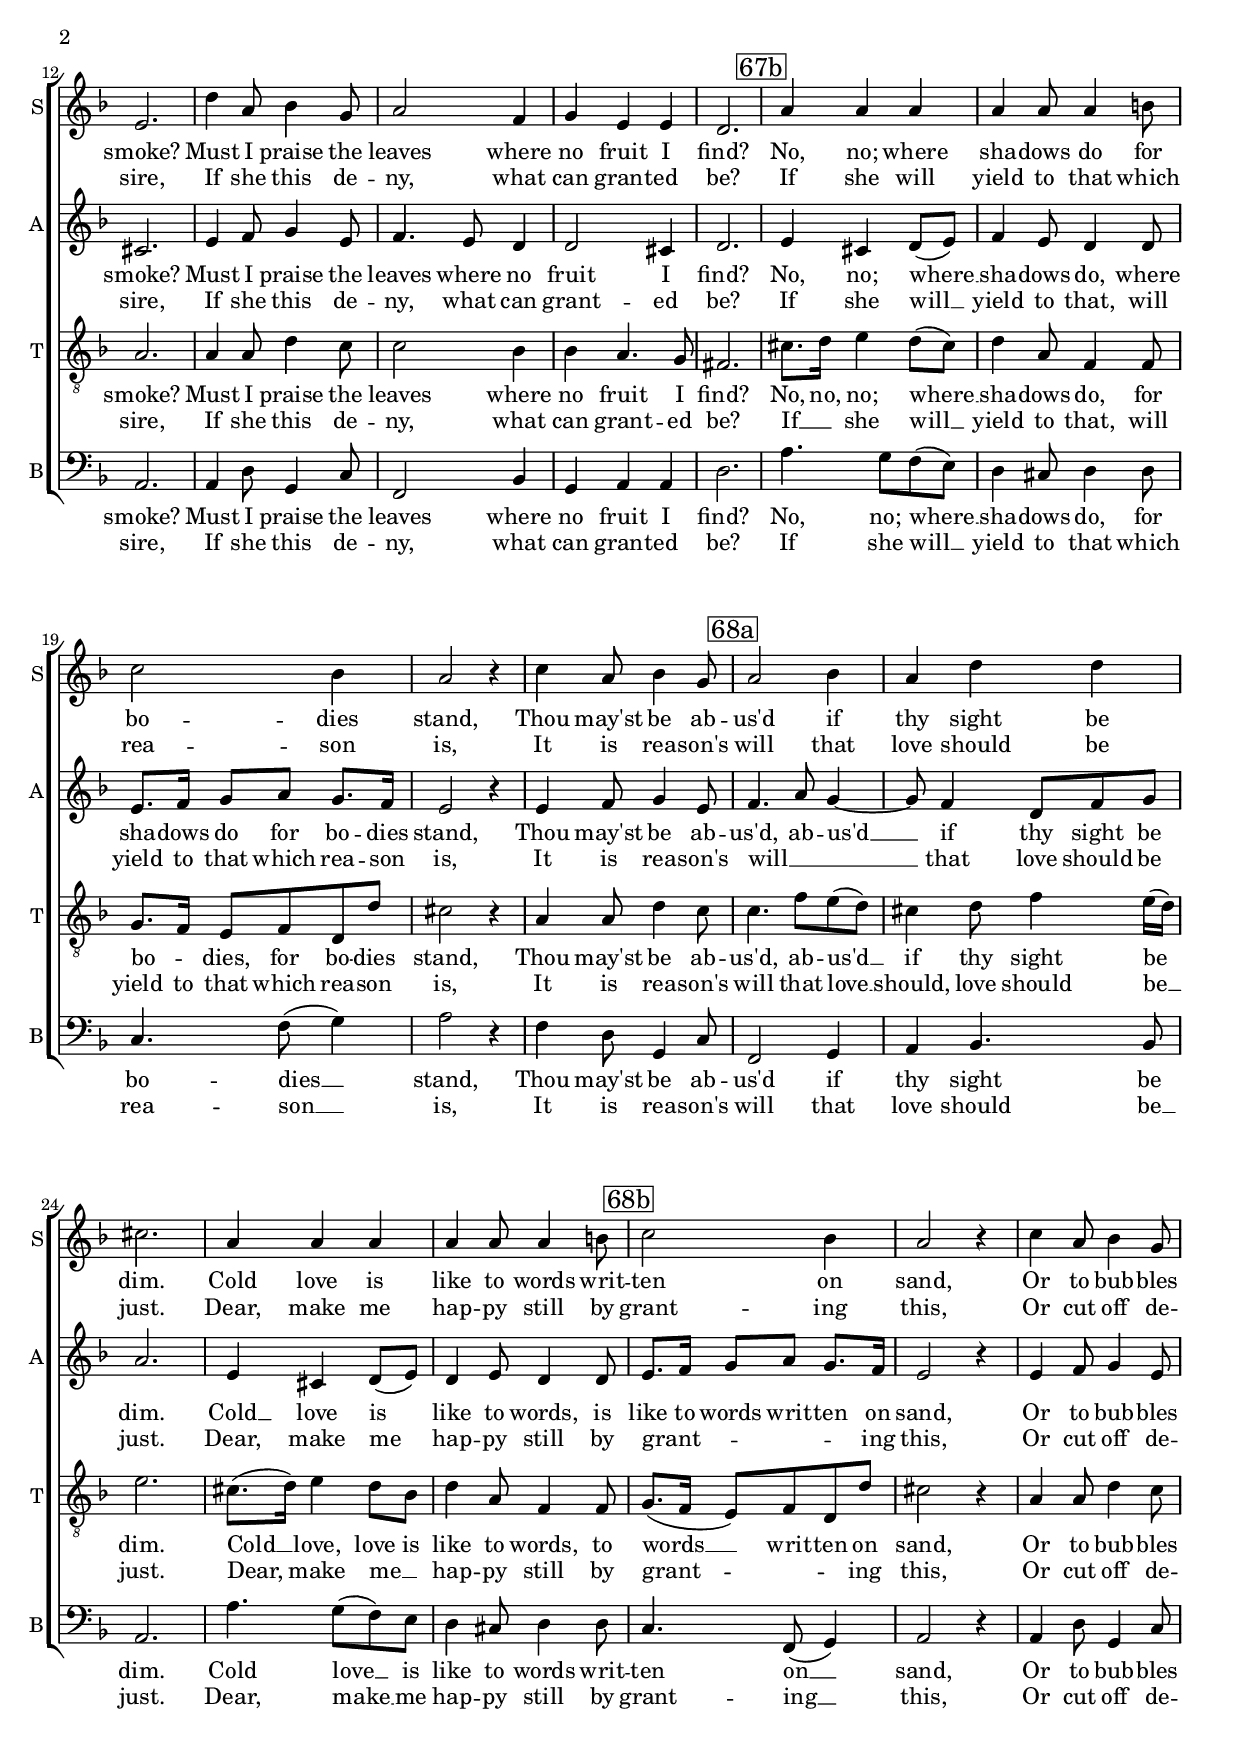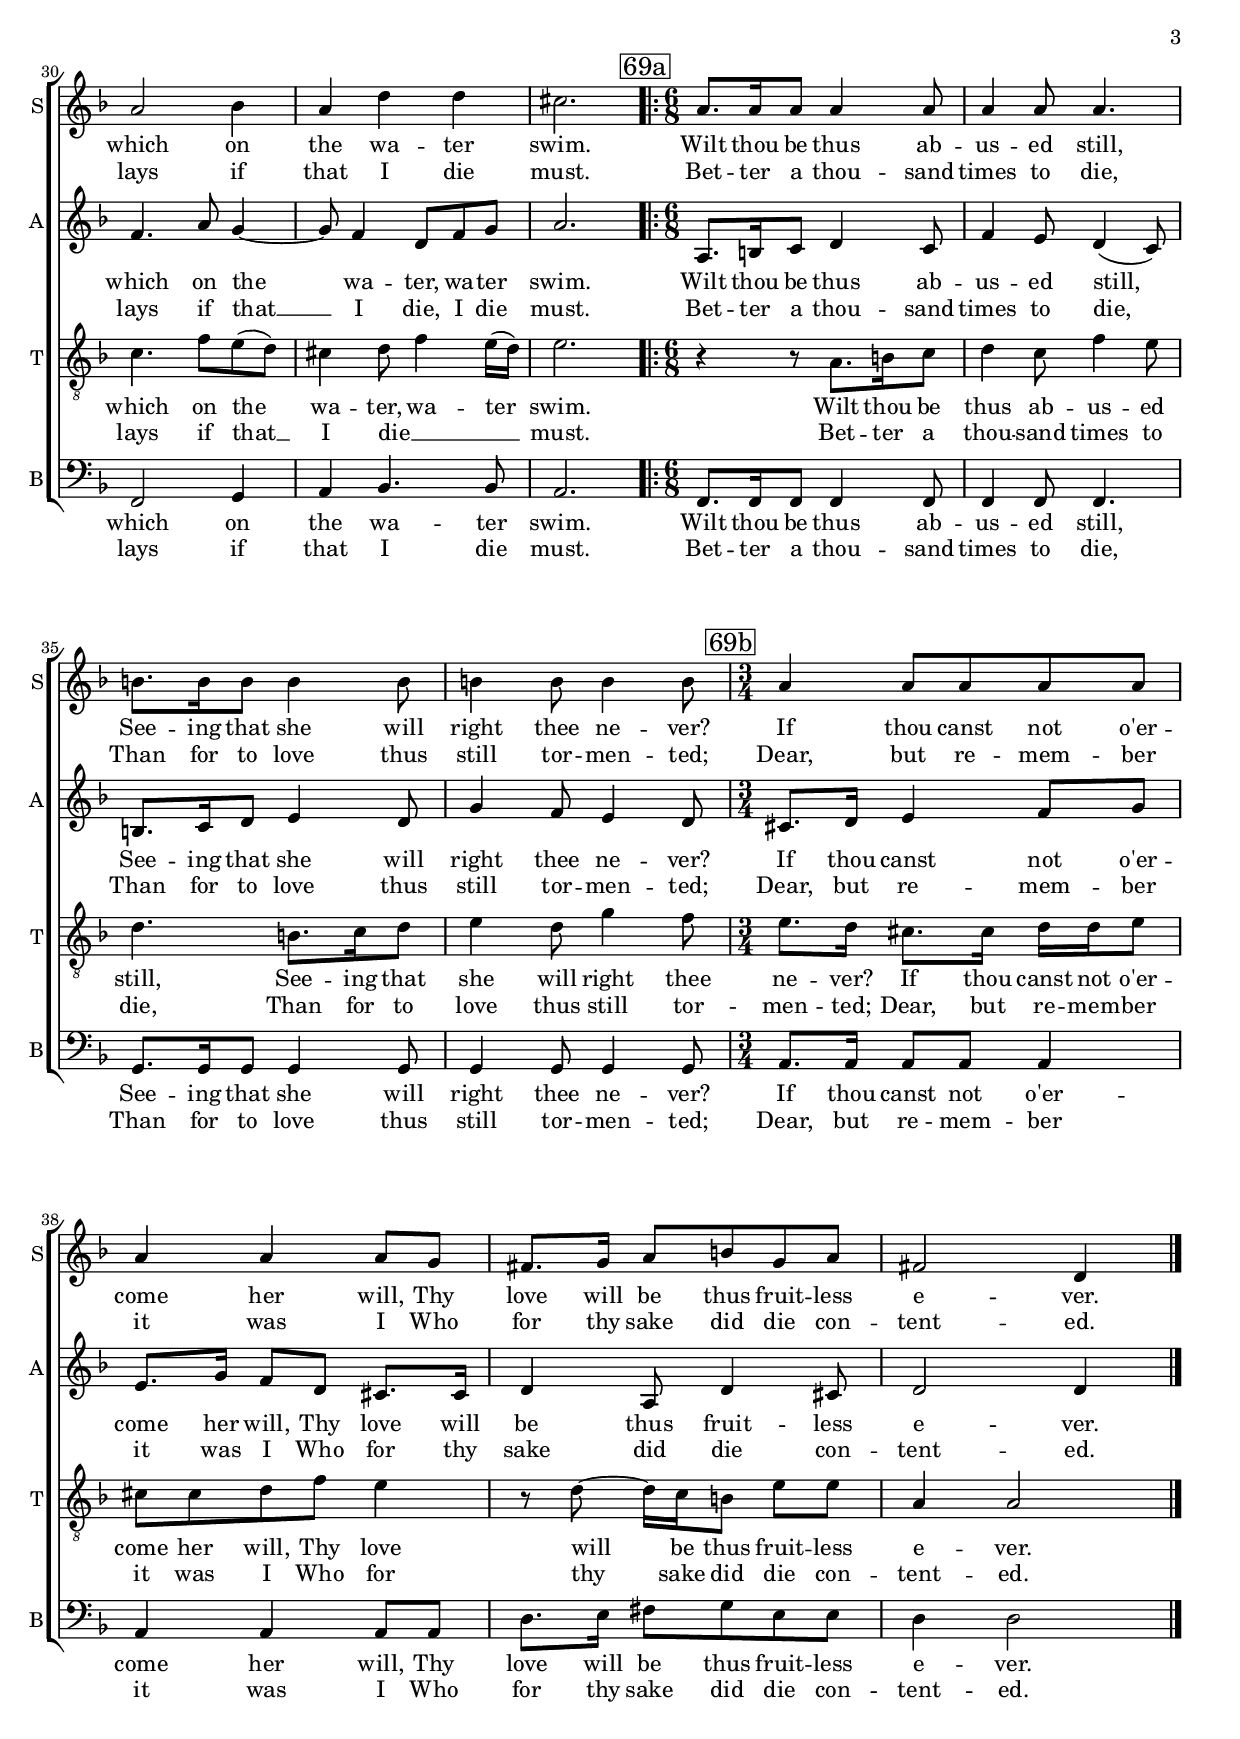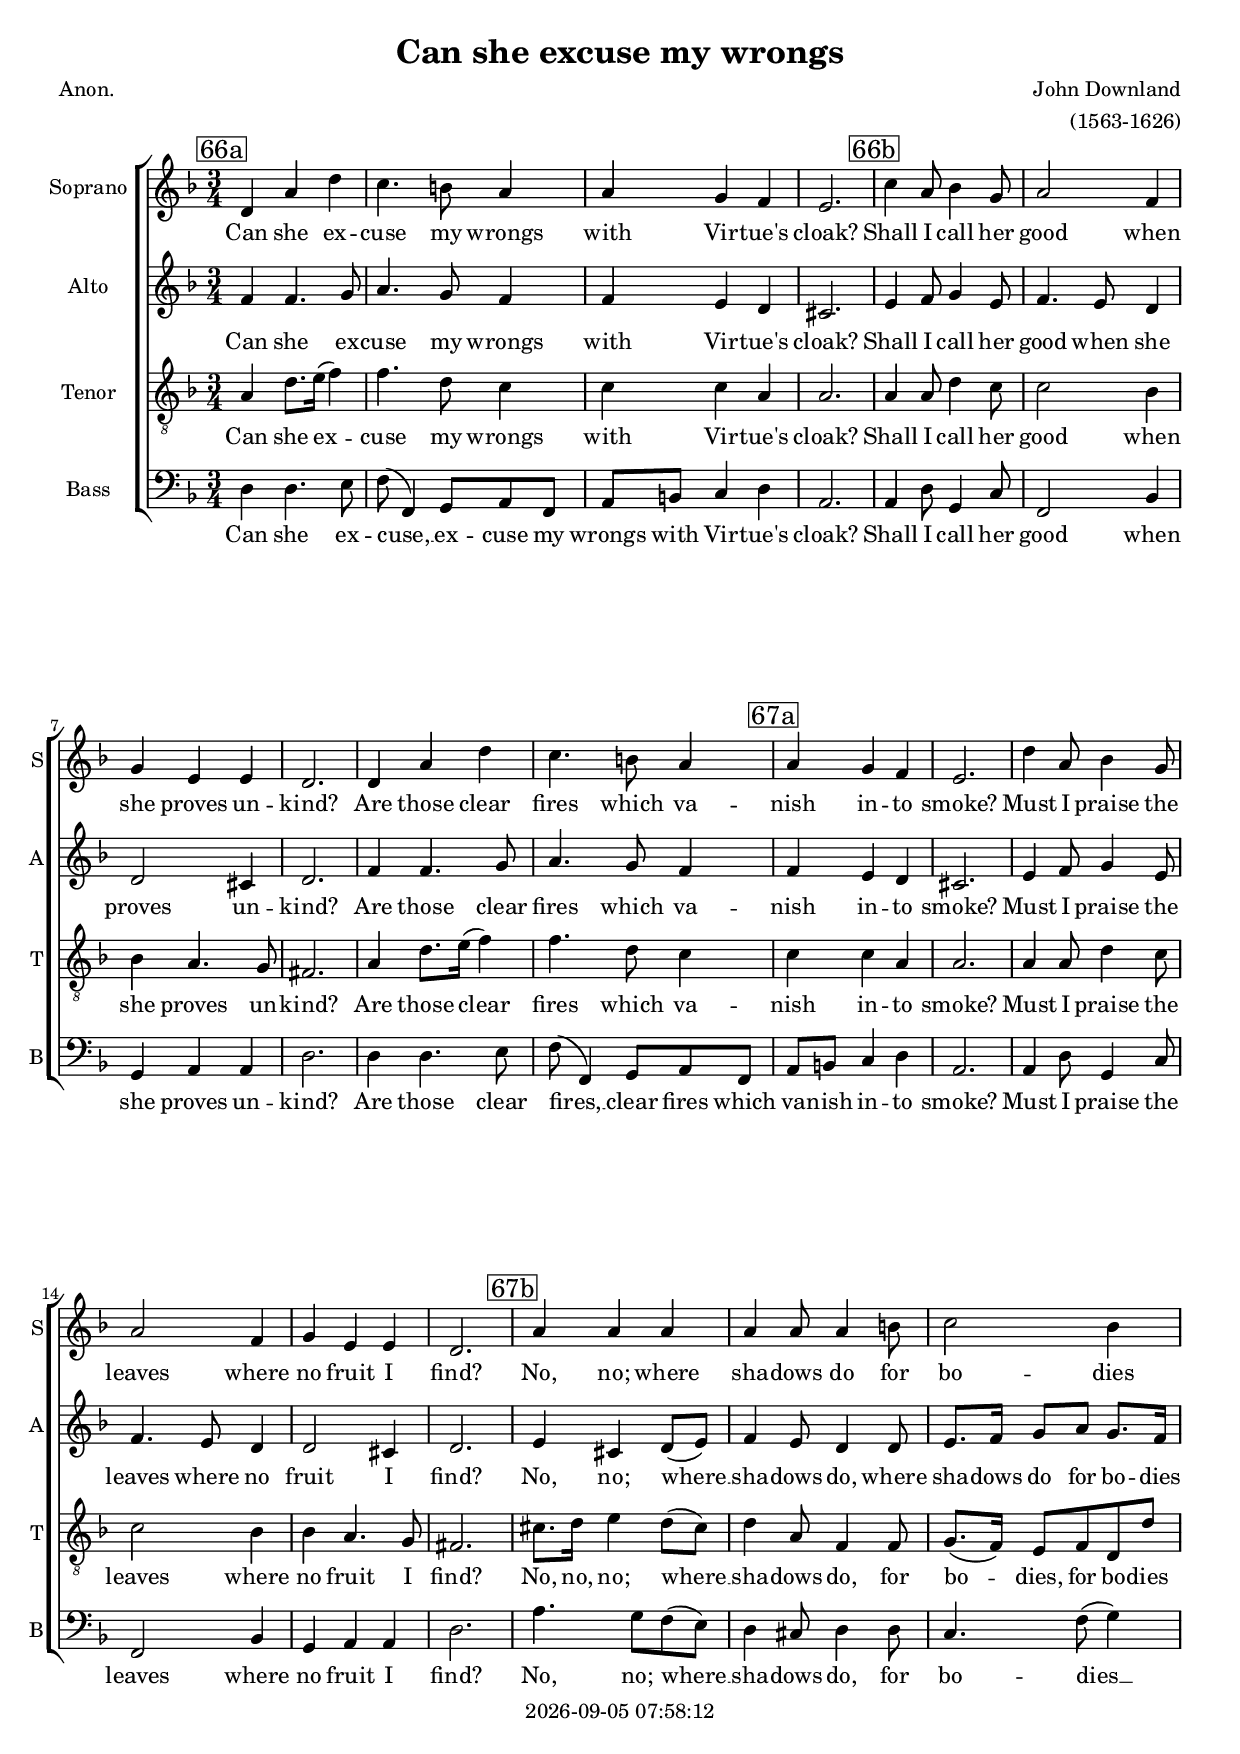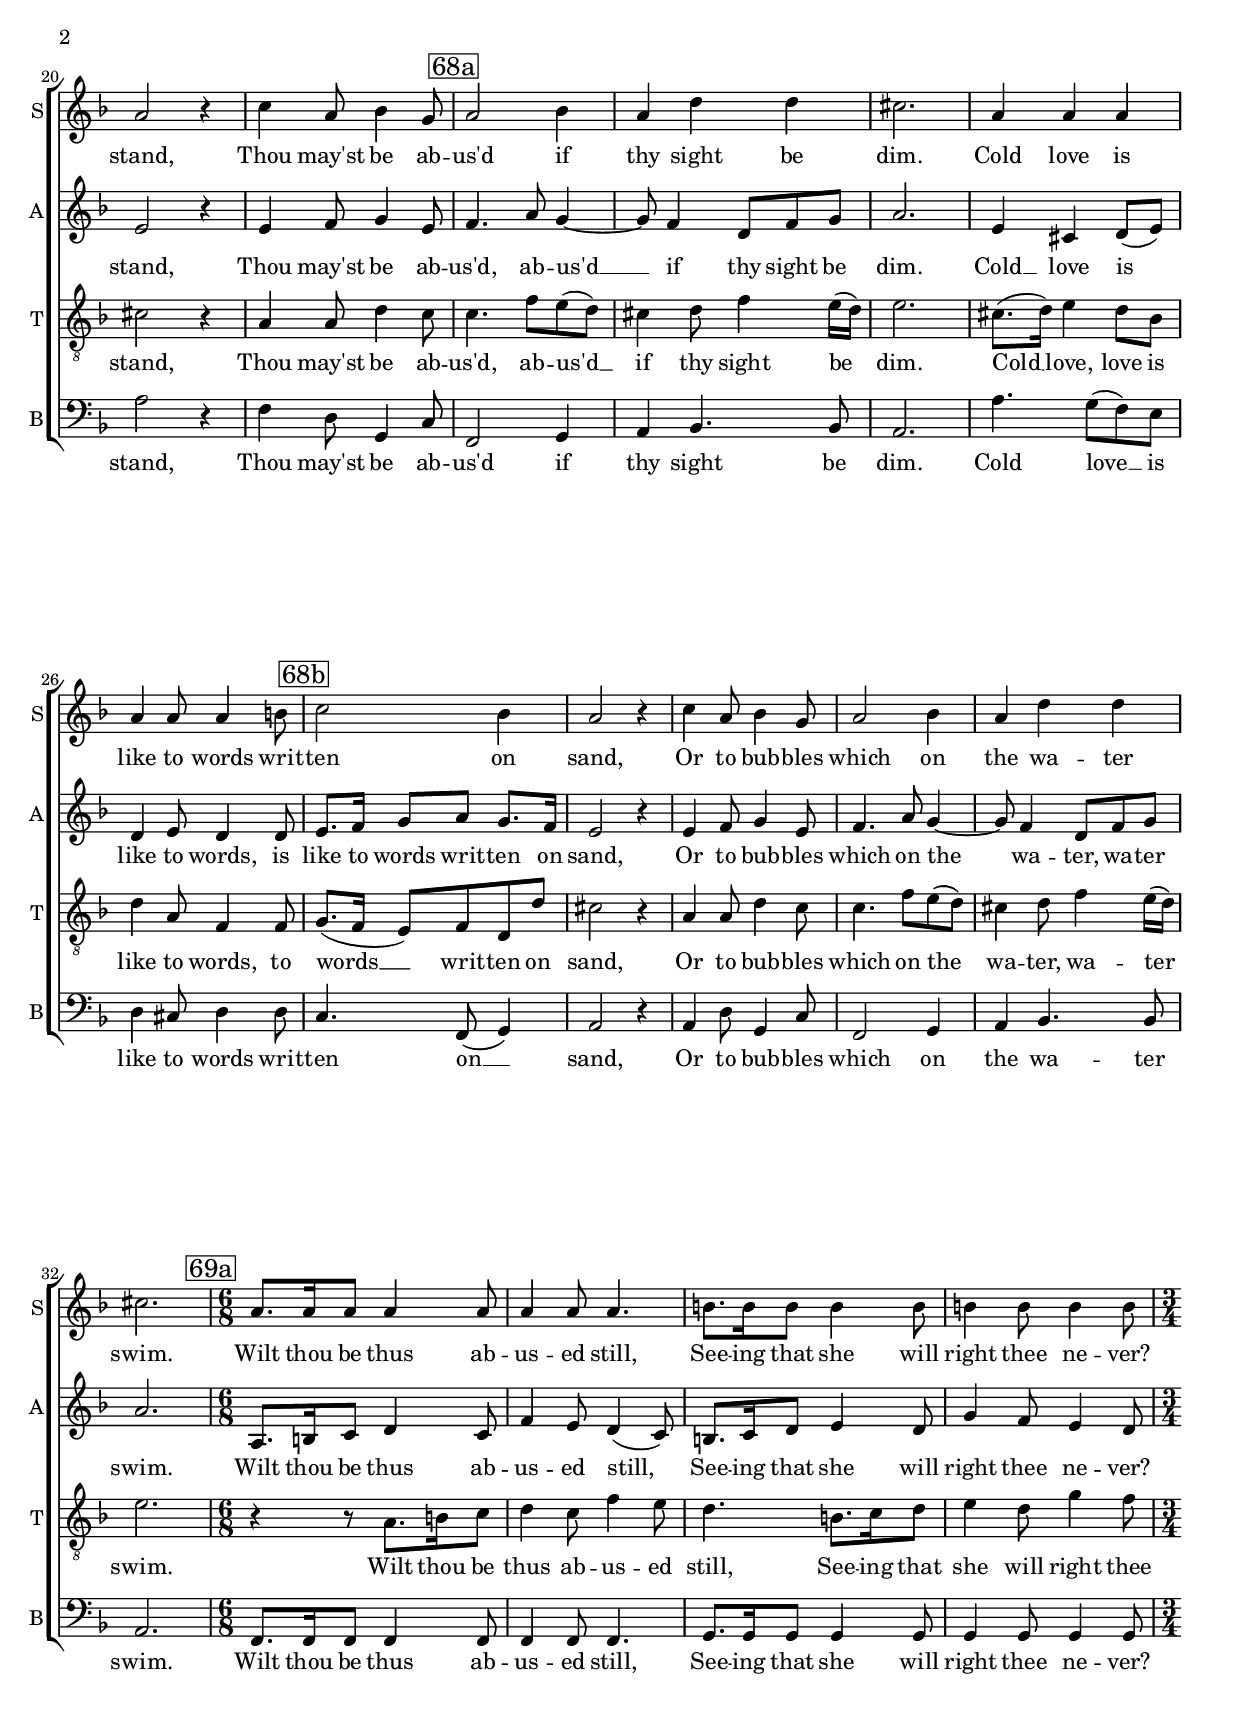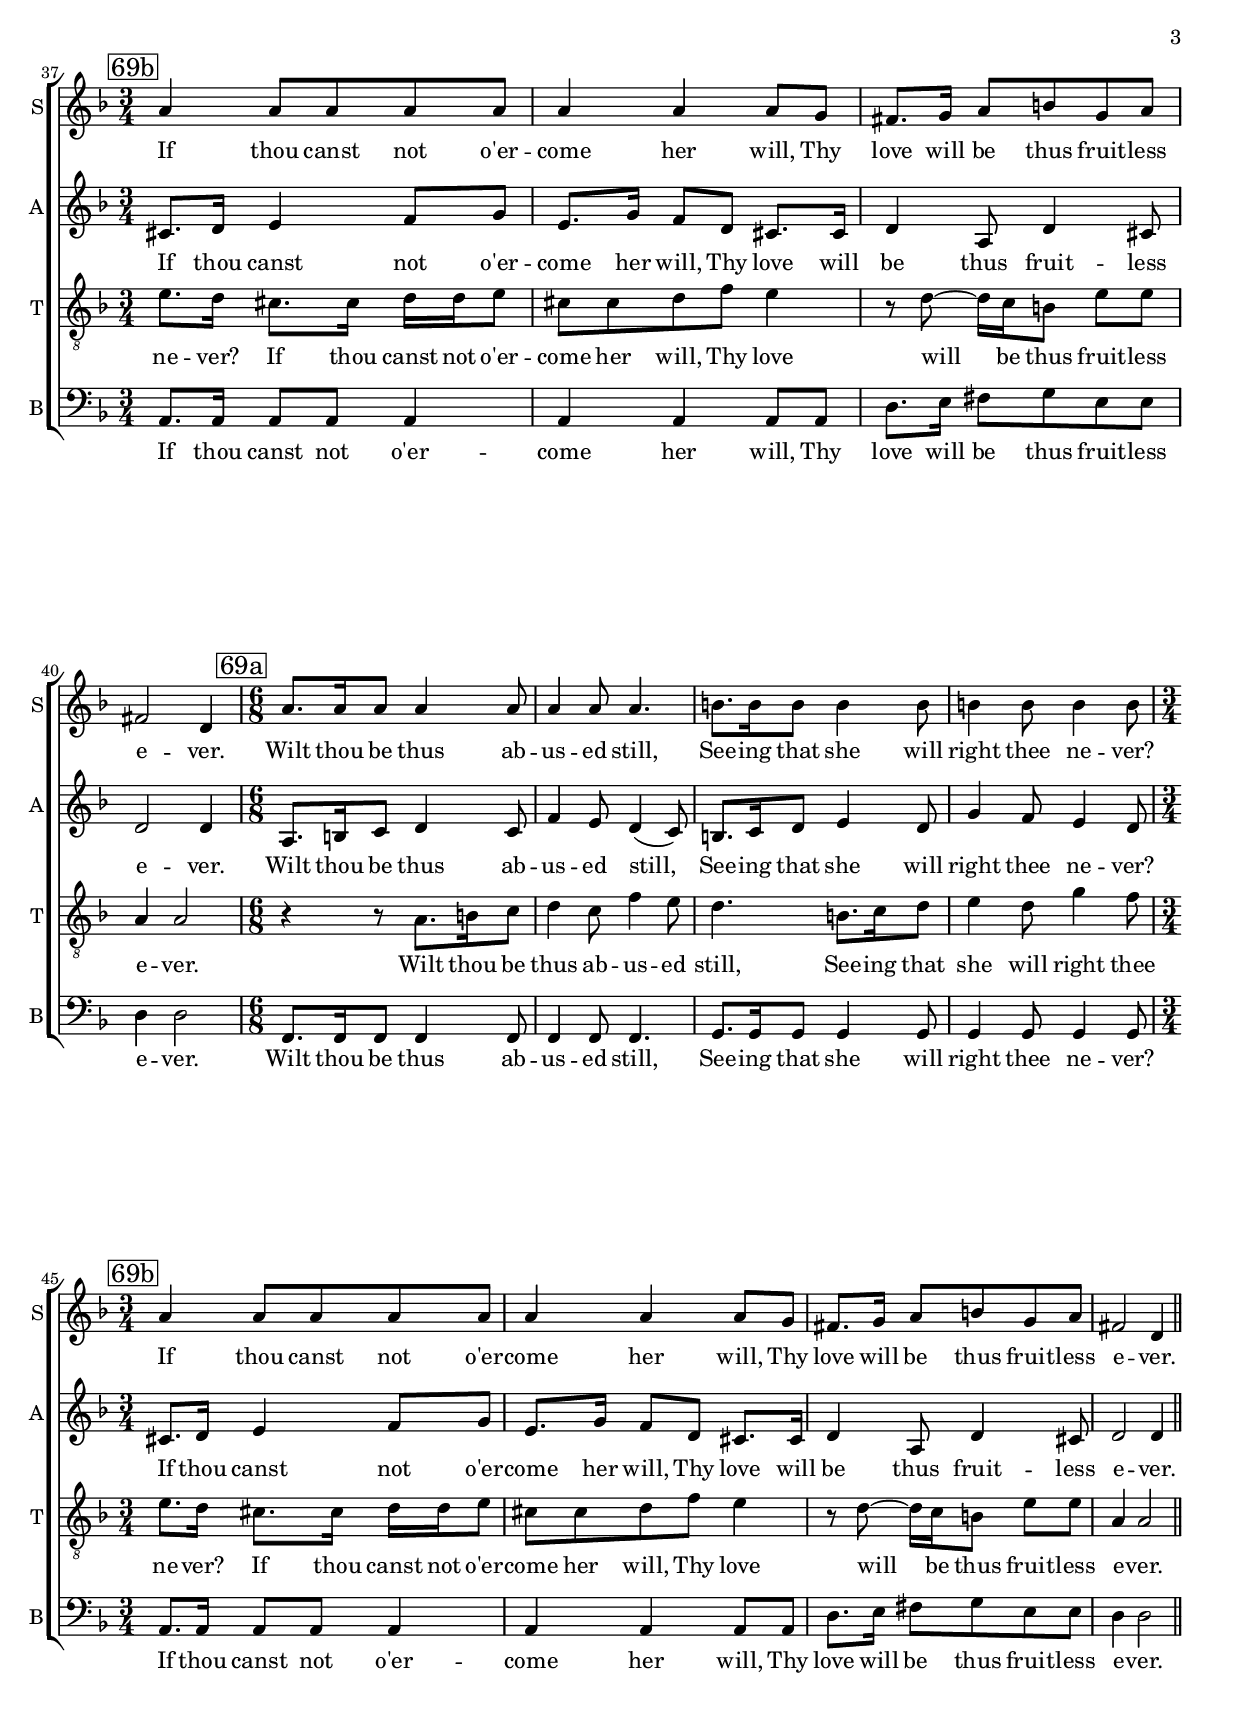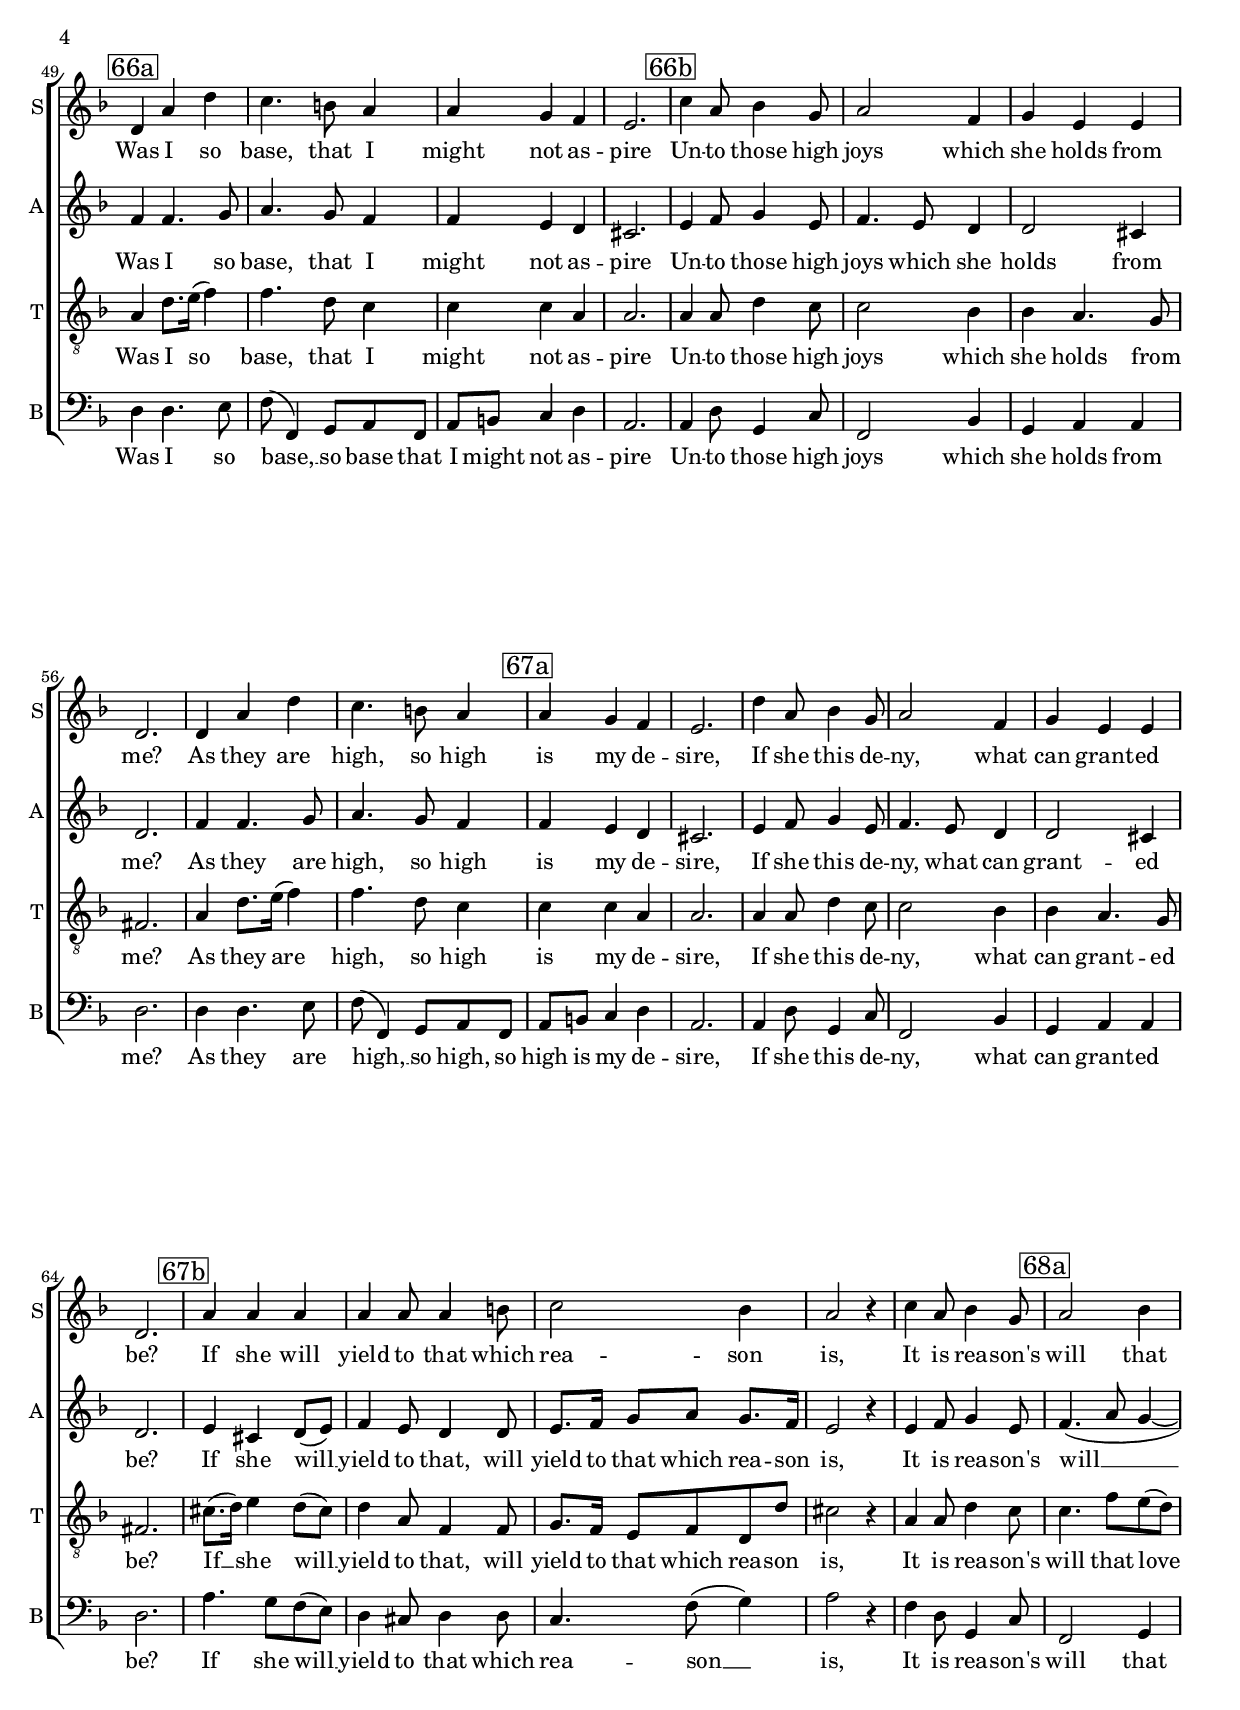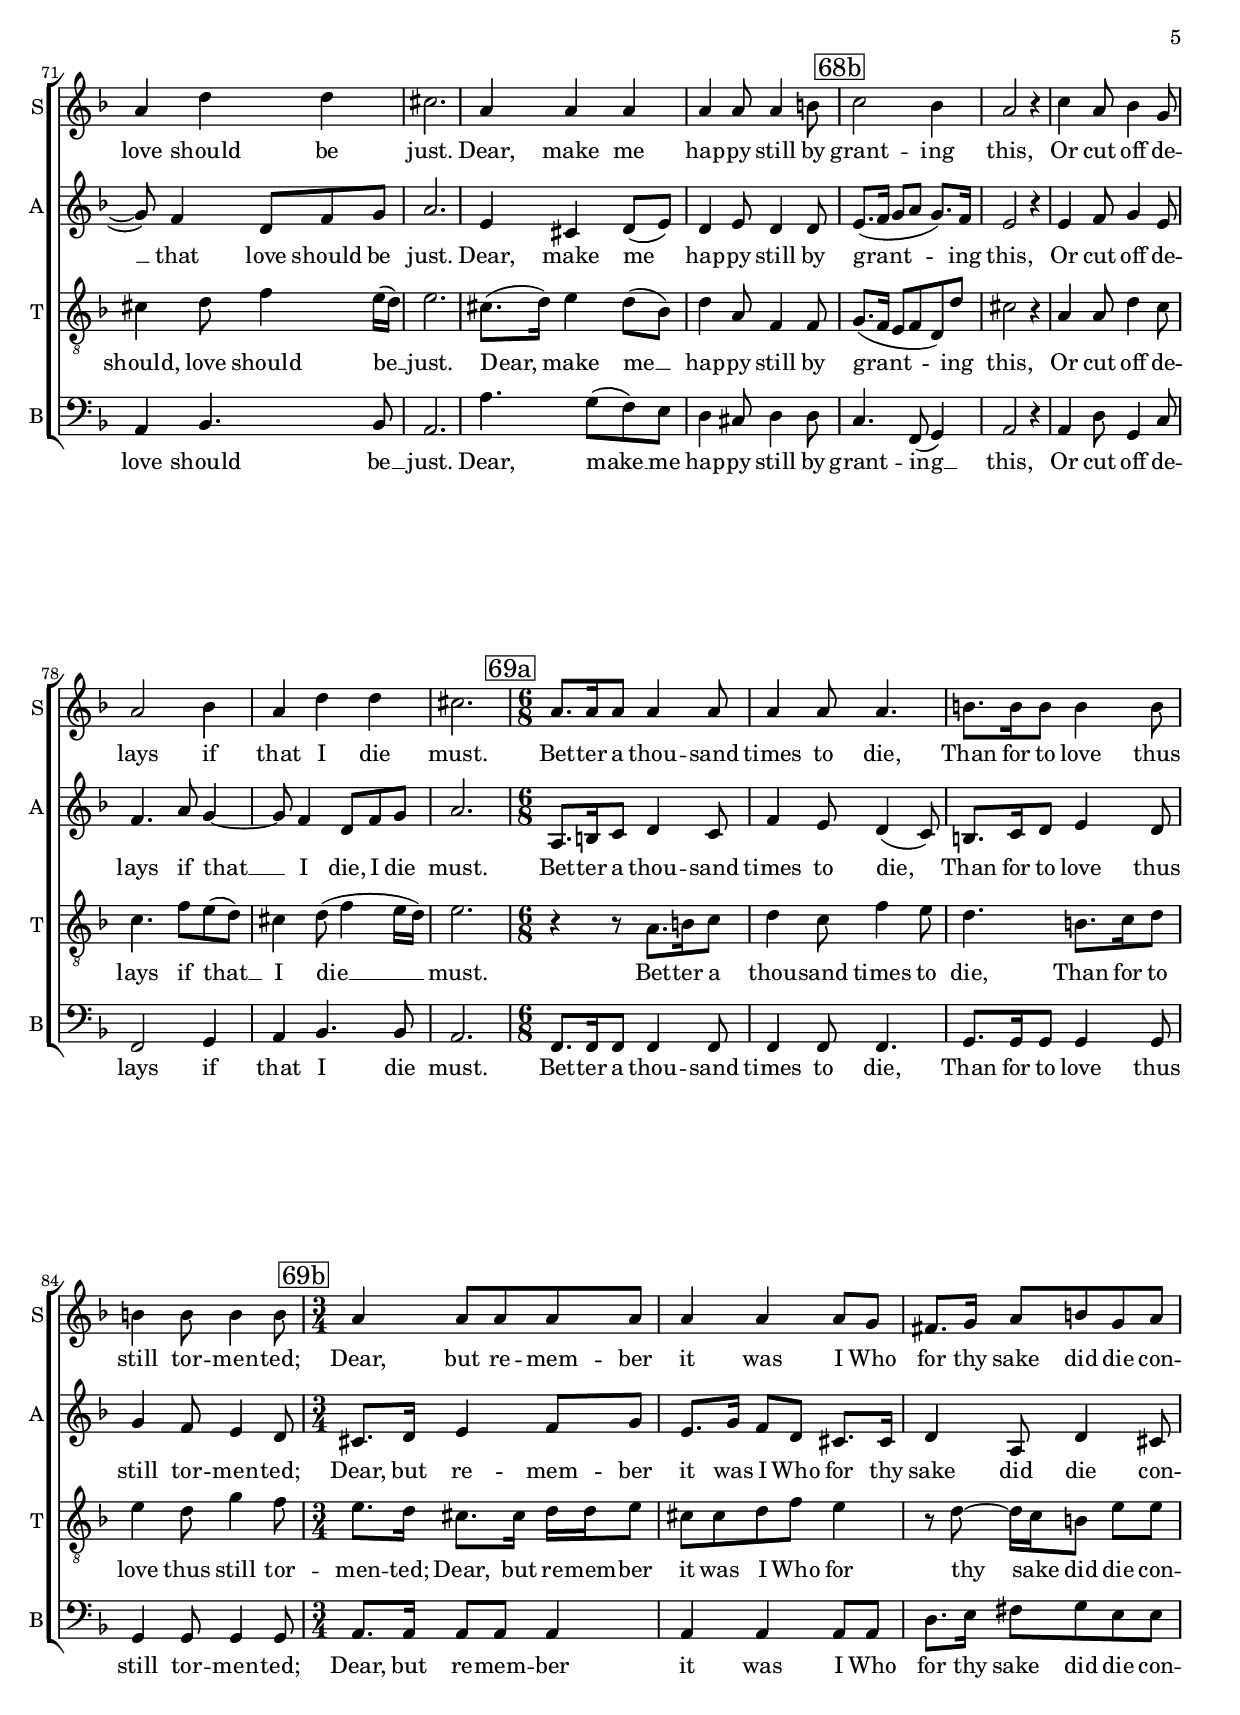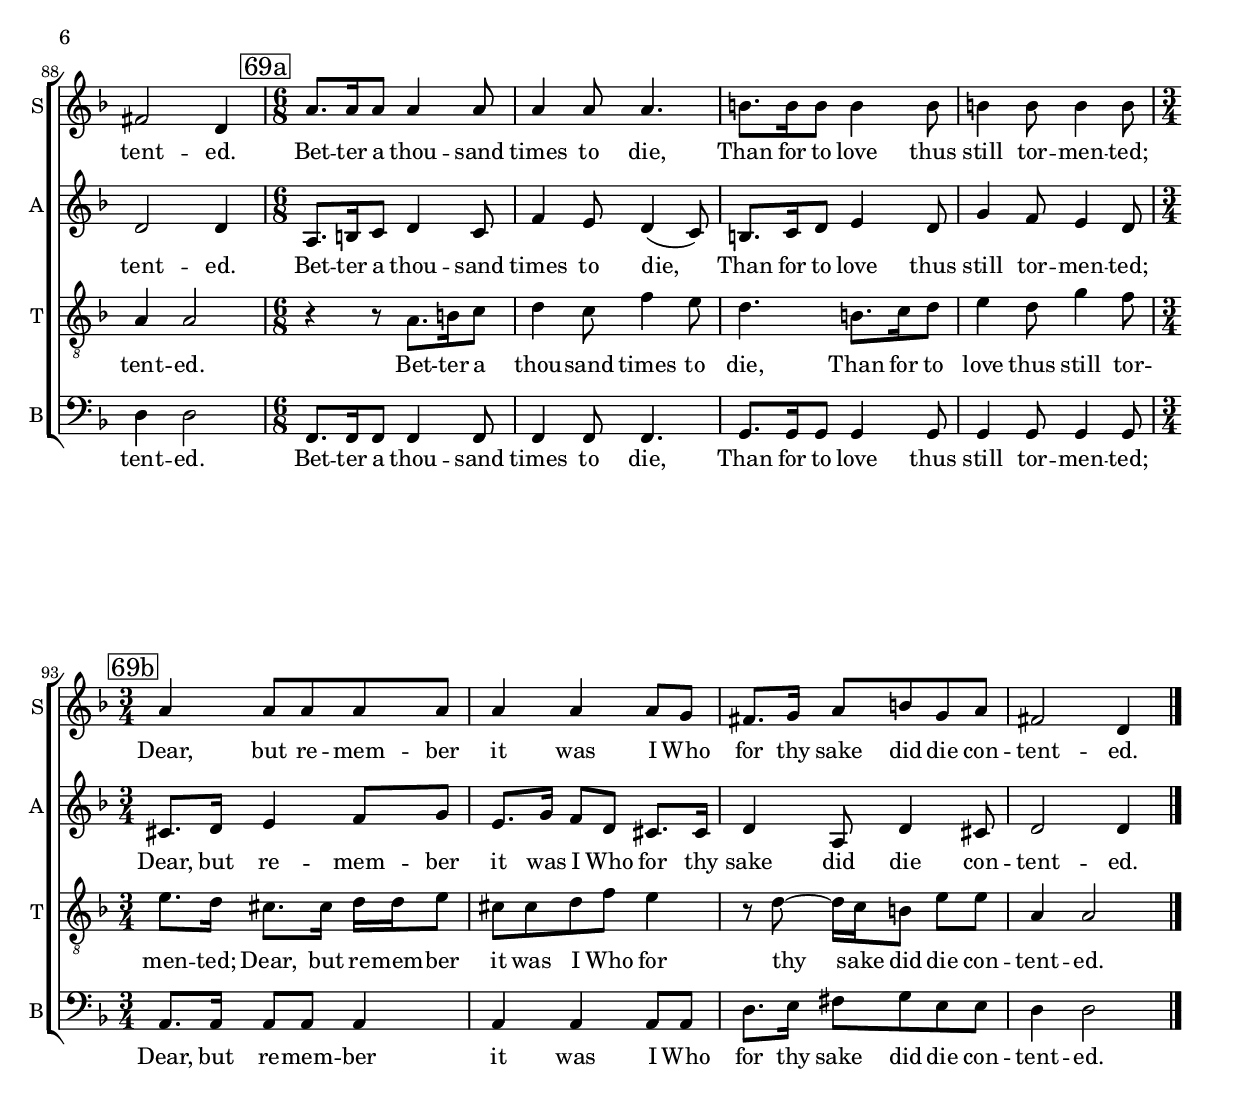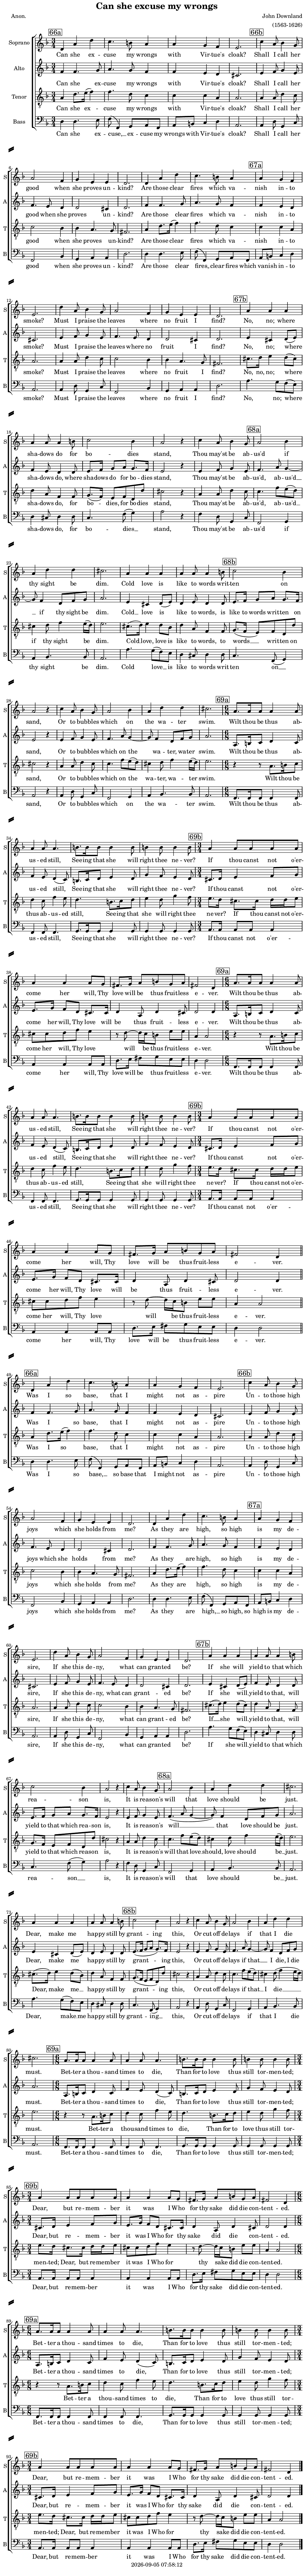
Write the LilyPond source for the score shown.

\version "2.22.0"

\include "predefined-guitar-fretboards.ly"
\include "articulate.ly"

today = #(strftime "%Y-%m-%d %H:%M:%S" (localtime (current-time)))

\header {
% centered at top
%  dedication  = "dedication"
  title       = "Can she excuse my wrongs"
%  subtitle    = "subtitle"
%  subsubtitle = "subsubtitle"
%  instrument  = "instrument"
  
% arrangement of following lines:
%
%  poet    composer
%  meter   arranger
%  piece       opus

  composer    = "John Downland"
  arranger    = "(1563-1626)"
%  opus        = "opus"

  poet        = "Anon."
%  meter       = "meter"
%  piece       = "piece"

% centered at bottom
% tagline     = "tagline" % default lilypond version
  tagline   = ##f
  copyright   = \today
}

#(set-global-staff-size 18)

global = {
  \key d \minor
  \time 3/4
}

TempoTrack = {
  \tempo 4=120
  \set Score.tempoHideNote = ##t
  s4
}

RehearsalTrack = {
%  \set Score.currentBarNumber = #5
  \mark \markup { \box "66a" } s2.*4
  \mark \markup { \box "66b" } s2.*6
  \mark \markup { \box "67a" } s2.*6
  \mark \markup { \box "67b" } s2.*5
  \mark \markup { \box "68a" } s2.*5
  \mark \markup { \box "68b" } s2.*6
  \repeat volta 2 {
    \mark \markup { \box "69a" } s2.*4
    \mark \markup { \box "69b" } s2.*4
  }
}

soprano = \relative {
  \global
  d'4 a' d
  c4. b8 a4
  a4 g f
  e2.
  c'4 a8 bes4 g8 % 66b
  a2 f4
  g4 e e
  d2.
  d4 a' d
  c4. b8 a4
  a4 g f % 67a
  e2.
  d'4 a8 bes4 g8
  a2 f4
  g4 e e
  d2.
  a'4 4 4 % 67b
  a4 8 4 b8
  c2 bes4
  a2 r4
  c4 a8 bes4 g8
  a2 bes4 % 68a
  a4 d d
  cis2.
  a4 4 4
  a4 8 4 b8
  c2 bes4 % 68b
  a2 r4
  c4 a8 bes4 g8
  a2 bes4
  a4 d d
  cis2.
  \repeat volta 2 {
    \time 6/8
    a8. 16 8 4 8
    a4 8 4.
    b8. 16 8 4 8
    b4 8 4 8 \time 3/4
    a4 8 8 8 8
    a4 4 8 g
    fis8. g16 a8 b g a
    fis2 d4
  }
}

sopranoSingle = \relative {
  \global
  d'4 a' d
  c4. b8 a4
  a4 g f
  e2.
  c'4 a8 bes4 g8 % 66b
  a2 f4
  g4 e e
  d2.
  d4 a' d
  c4. b8 a4
  a4 g f % 67a
  e2.
  d'4 a8 bes4 g8
  a2 f4
  g4 e e
  d2.
  a'4 4 4 % 67b
  a4 8 4 b8
  c2 bes4
  a2 r4
  c4 a8 bes4 g8
  a2 bes4 % 68a
  a4 d d
  cis2.
  a4 4 4
  a4 8 4 b8
  c2 bes4 % 68b
  a2 r4
  c4 a8 bes4 g8
  a2 bes4
  a4 d d
  cis2.
  \repeat volta 2 {
    \time 6/8
    a8. 16 8 4 8
    a4 8 4.
    b8. 16 8 4 8
    b4 8 4 8 \time 3/4
    a4 8 8 8 8
    a4 4 8 g
    fis8. g16 a8 b g a
    fis2 d4
  }
  \bar "||" \break
  d4 a' d % 66a
  c4. b8 a4
  a4 g f
  e2.
  c'4 a8 bes4 g8 % 66b
  a2 f4
  g4 e e
  d2.
  d4 a' d
  c4. b8 a4
  a4 g f % 67a
  e2.
  d'4 a8 bes4 g8
  a2 f4
  g4 e e
  d2.
  a'4 4 4 % 67b
  a4 8 4 b8
  c2 bes4
  a2 r4
  c4 a8 bes4 g8
  a2 bes4 % 68a
  a4 d d
  cis2.
  a4 4 4
  a4 8 4 b8
  c2 bes4 % 68b
  a2 r4
  c4 a8 bes4 g8
  a2 bes4
  a4 d d
  cis2.
  \repeat volta 2 {
    \time 6/8
    a8. 16 8 4 8
    a4 8 4.
    b8. 16 8 4 8
    b4 8 4 8 \time 3/4
    a4 8 8 8 8
    a4 4 8 g
    fis8. g16 a8 b g a
    fis2 d4
  }
}

wordsSopOne = \lyricmode {
  Can she ex -- cuse my wrongs with Vir -- tue's cloak?
  Shall I call her good when she proves un -- kind?
  Are those clear fires which va -- nish in -- to smoke?
  Must I praise the leaves where no fruit I find?
  No, no; where sha -- dows do for bo -- dies stand,
  Thou may'st be ab -- us'd if thy sight be dim.
  Cold love is like to words writ -- ten on sand,
  Or to bub -- bles which on the wa -- ter swim.

  Wilt thou be thus ab -- us -- ed still,
  See -- ing that she will right thee ne -- ver?
  If thou canst not o'er -- come her will,
  Thy love will be thus fruit -- less e -- ver.
}

wordsSopTwo = \lyricmode {
  Was I so base, that I might not as -- pire
  Un -- to those high joys which she holds from me?
  As they are high, so high is my de -- sire,
  If she this de -- ny, what can grant -- ed be?
  If she will yield to that which rea -- son is,
  It is rea -- son's will that love should be just.
  Dear, make me hap -- py still by grant -- ing this,
  Or cut off de -- lays if that I die must.

  Bet -- ter a thou -- sand times to die,
  Than for to love thus still tor -- men -- ted;
  Dear, but re -- mem -- ber it was I
  Who for thy sake did die con -- tent -- ed.
}

wordsSopSingle = \lyricmode {
  Can she ex -- cuse my wrongs with Vir -- tue's cloak?
  Shall I call her good when she proves un -- kind?
  Are those clear fires which va -- nish in -- to smoke?
  Must I praise the leaves where no fruit I find?
  No, no; where sha -- dows do for bo -- dies stand,
  Thou may'st be ab -- us'd if thy sight be dim.
  Cold love is like to words writ -- ten on sand,
  Or to bub -- bles which on the wa -- ter swim.

  Wilt thou be thus ab -- us -- ed still,
  See -- ing that she will right thee ne -- ver?
  If thou canst not o'er -- come her will,
  Thy love will be thus fruit -- less e -- ver.

  Wilt thou be thus ab -- us -- ed still,
  See -- ing that she will right thee ne -- ver?
  If thou canst not o'er -- come her will,
  Thy love will be thus fruit -- less e -- ver.

  Was I so base, that I might not as -- pire
  Un -- to those high joys which she holds from me?
  As they are high, so high is my de -- sire,
  If she this de -- ny, what can grant -- ed be?
  If she will yield to that which rea -- son is,
  It is rea -- son's will that love should be just.
  Dear, make me hap -- py still by grant -- ing this,
  Or cut off de -- lays if that I die must.

  Bet -- ter a thou -- sand times to die,
  Than for to love thus still tor -- men -- ted;
  Dear, but re -- mem -- ber it was I
  Who for thy sake did die con -- tent -- ed.

  Bet -- ter a thou -- sand times to die,
  Than for to love thus still tor -- men -- ted;
  Dear, but re -- mem -- ber it was I
  Who for thy sake did die con -- tent -- ed.
}

wordsSopMidi = \lyricmode {
  "Can " "she " ex "cuse " "my " "wrongs " "with " Vir "tue's " "cloak? "
  "\nShall " "I " "call " "her " "good " "when " "she " "proves " un "kind? "
  "\nAre " "those " "clear " "fires " "which " va "nish " in "to " "smoke? "
  "\nMust " "I " "praise " "the " "leaves " "where " "no " "fruit " "I " "find? "
  "\nNo, " "no; " "where " sha "dows " "do " "for " bo "dies " "stand, "
  "\nThou " "may'st " "be " ab "us'd " "if " "thy " "sight " "be " "dim. "
  "\nCold " "love " "is " "like " "to " "words " writ "ten " "on " "sand, "
  "\nOr " "to " bub "bles " "which " "on " "the " wa "ter " "swim. "

  "\nWilt " "thou " "be " "thus " ab us "ed " "still, "
  "\nSee" "ing " "that " "she " "will " "right " "thee " ne "ver? "
  "\nIf " "thou " "canst " "not " o'er "come " "her " "will, "
  "\nThy " "love " "will " "be " "thus " fruit "less " e "ver. "

  "\nWilt " "thou " "be " "thus " ab us "ed " "still, "
  "\nSee" "ing " "that " "she " "will " "right " "thee " ne "ver? "
  "\nIf " "thou " "canst " "not " o'er "come " "her " "will, "
  "\nThy " "love " "will " "be " "thus " fruit "less " e "ver. "

  "\nWas " "I " "so " "base, " "that " "I " "might " "not " as "pire "
  "\nUn" "to " "those " "high " "joys " "which " "she " "holds " "from " "me? "
  "\nAs " "they " "are " "high, " "so " "high " "is " "my " de "sire, "
  "\nIf " "she " "this " de "ny, " "what " "can " grant "ed " "be? "
  "\nIf " "she " "will " "yield " "to " "that " "which " rea "son " "is, "
  "\nIt " "is " rea "son's " "will " "that " "love " "should " "be " "just. "
  "\nDear, " "make " "me " hap "py " "still " "by " grant "ing " "this, "
  "\nOr " "cut " "off " de "lays " "if " "that " "I " "die " "must. "

  "\nBet" "ter " "a " thou "sand " "times " "to " "die, "
  "\nThan " "for " "to " "love " "thus " "still " tor men "ted; "
  "\nDear, " "but " re mem "ber " "it " "was " "I "
  "\nWho " "for " "thy " "sake " "did " "die " con tent "ed. "

  "\nBet" "ter " "a " thou "sand " "times " "to " "die, "
  "\nThan " "for " "to " "love " "thus " "still " tor men "ted; "
  "\nDear, " "but " re mem "ber " "it " "was " "I "
  "\nWho " "for " "thy " "sake " "did " "die " con tent "ed. "
}

alto = \relative {
  \global
  f'4 4. g8
  a4. g8 f4
  f4 e d
  cis2.
  e4 f8 g4 e8 % 66b
  f4. e8 d4
  d2 cis4
  d2.
  f4 4. g8
  a4. g8 f4
  f4 e d % 67a
  cis2.
  e4 f8 g4 e8
  f4. e8 d4
  d2 cis4
  d2.
  e4 cis d8(e) % 67b
  f4 e8 d4 8
  e8. f16 g8 a g8. f16
  e2 r4
  e4 f8 g4 e8
  f4. a8 g4~ % 68a
  g8 f4 d8 f g
  a2.
  e4 cis d8(e)
  d4 e8 d4 8
  e8. f16 g8 a g8. f16 % 68b
  e2 r4
  e4 f8 g4 e8
  f4. a8 g4~
  g8 f4 d8 f g
  a2.
  \repeat volta 2 {
    \time 6/8
    a,8. b16 c8 d4 c8 % 69a
    f4 e8 d4(c8)
    b8. c16 d8 e4 d8
    g4 f8 e4 d8 \time 3/4
    cis8. d16 e4 f8 g % 69b
    e8. g16 f8 d cis8. 16
    d4 a8 d4 cis8
    d2 4
  }
  \bar "|."
}

altoSingle = \relative {
  \global
  f'4 4. g8
  a4. g8 f4
  f4 e d
  cis2.
  e4 f8 g4 e8 % 66b
  f4. e8 d4
  d2 cis4
  d2.
  f4 4. g8
  a4. g8 f4
  f4 e d % 67a
  cis2.
  e4 f8 g4 e8
  f4. e8 d4
  d2 cis4
  d2.
  e4 cis d8(e) % 67b
  f4 e8 d4 8
  e8. f16 g8 a g8. f16
  e2 r4
  e4 f8 g4 e8
  f4. a8 g4~ % 68a
  g8 f4 d8 f g
  a2.
  e4 cis d8(e)
  d4 e8 d4 8
  e8. f16 g8 a g8. f16 % 68b
  e2 r4
  e4 f8 g4 e8
  f4. a8 g4~
  g8 f4 d8 f g
  a2.
  \repeat volta 2 {
    \time 6/8
    a,8. b16 c8 d4 c8 % 69a
    f4 e8 d4(c8)
    b8. c16 d8 e4 d8
    g4 f8 e4 d8 \time 3/4
    cis8. d16 e4 f8 g % 69b
    e8. g16 f8 d cis8. 16
    d4 a8 d4 cis8
    d2 4
  }
  f4 4. g8 % 66a
  a4. g8 f4
  f4 e d
  cis2.
  e4 f8 g4 e8 % 66b
  f4. e8 d4
  d2 cis4
  d2.
  f4 4. g8
  a4. g8 f4
  f4 e d % 67a
  cis2.
  e4 f8 g4 e8
  f4. e8 d4
  d2 cis4
  d2.
  e4 cis d8(e) % 67b
  f4 e8 d4 8
  e8. f16 g8 a g8. f16
  e2 r4
  e4 f8 g4 e8
  f4.(a8 g4~ % 68a
  g8) f4 d8 f g
  a2.
  e4 cis d8(e)
  d4 e8 d4 8
  e8.(f16 g8 a g8.)f16 % 68b
  e2 r4
  e4 f8 g4 e8
  f4. a8 g4~
  g8 f4 d8 f g
  a2.
  \repeat volta 2 {
    \time 6/8
    a,8. b16 c8 d4 c8 % 69a
    f4 e8 d4(c8)
    b8. c16 d8 e4 d8
    g4 f8 e4 d8 \time 3/4
    cis8. d16 e4 f8 g % 69b
    e8. g16 f8 d cis8. 16
    d4 a8 d4 cis8
    d2 4
  }
  \bar "|."
}

wordsAltoOne = \lyricmode {
  Can she ex -- cuse my wrongs with Vir -- tue's cloak?
  Shall I call her good when she proves un -- kind?
  Are those clear fires which va -- nish in -- to smoke?
  Must I praise the leaves where no fruit I find?
  No, no; where __ sha -- dows do, where sha -- dows do for bo -- dies stand,
  Thou may'st be ab -- us'd, ab -- us'd __ if thy sight be dim.
  Cold __ love is like to words, is like to words writ -- ten on sand,
  Or to bub -- bles which on the wa -- ter, wa -- ter swim.

  Wilt thou be thus ab -- us -- ed still,
  See -- ing that she will right thee ne -- ver?
  If thou canst not o'er -- come her will,
  Thy love will be thus fruit -- less e -- ver.
}

wordsAltoTwo = \lyricmode {
  Was I so base, that I might not as -- pire
  Un -- to those high joys which she holds from me?
  As they are high, so high is my de -- sire,
  If she this de -- ny, what can grant -- ed be?
  If she will __ yield to that, will yield to that which rea -- son is,
  It is rea -- son's will __ _ _ that love should be just.
  Dear, make me hap -- py still by grant -- _ _ _ _ ing this,
  Or cut off de -- lays if that __ I die, I die must.

  Bet -- ter a thou -- sand times to die,
  Than for to love thus still tor -- men -- ted;
  Dear, but re -- mem -- ber it was I
  Who for thy sake did die con -- tent -- ed.
}

wordsAltoSingle = \lyricmode {
  Can she ex -- cuse my wrongs with Vir -- tue's cloak?
  Shall I call her good when she proves un -- kind?
  Are those clear fires which va -- nish in -- to smoke?
  Must I praise the leaves where no fruit I find?
  No, no; where __ sha -- dows do, where sha -- dows do for bo -- dies stand,
  Thou may'st be ab -- us'd, ab -- us'd __ if thy sight be dim.
  Cold __ love is like to words, is like to words writ -- ten on sand,
  Or to bub -- bles which on the wa -- ter, wa -- ter swim.

  Wilt thou be thus ab -- us -- ed still,
  See -- ing that she will right thee ne -- ver?
  If thou canst not o'er -- come her will,
  Thy love will be thus fruit -- less e -- ver.

  Wilt thou be thus ab -- us -- ed still,
  See -- ing that she will right thee ne -- ver?
  If thou canst not o'er -- come her will,
  Thy love will be thus fruit -- less e -- ver.

  Was I so base, that I might not as -- pire
  Un -- to those high joys which she holds from me?
  As they are high, so high is my de -- sire,
  If she this de -- ny, what can grant -- ed be?
  If she will __ yield to that, will yield to that which rea -- son is,
  It is rea -- son's will __ that love should be just.
  Dear, make me hap -- py still by grant -- ing this,
  Or cut off de -- lays if that __ I die, I die must.

  Bet -- ter a thou -- sand times to die,
  Than for to love thus still tor -- men -- ted;
  Dear, but re -- mem -- ber it was I
  Who for thy sake did die con -- tent -- ed.

  Bet -- ter a thou -- sand times to die,
  Than for to love thus still tor -- men -- ted;
  Dear, but re -- mem -- ber it was I
  Who for thy sake did die con -- tent -- ed.
}

wordsAltoMidi = \lyricmode {
  "Can " "she " ex "cuse " "my " "wrongs " "with " Vir "tue's " "cloak? "
  "\nShall " "I " "call " "her " "good " "when " "she " "proves " un "kind? "
  "\nAre " "those " "clear " "fires " "which " va "nish " in "to " "smoke? "
  "\nMust " "I " "praise " "the " "leaves " "where " "no " "fruit " "I " "find? "
  "\nNo, " "no; " "where "  sha "dows " "do, " "where " sha "dows " "do " "for " bo "dies " "stand, "
  "\nThou " "may'st " "be " ab "us'd, " ab "us'd "  "if " "thy " "sight " "be " "dim. "
  "\nCold "  "love " "is " "like " "to " "words, " "is " "like " "to " "words " writ "ten " "on " "sand, "
  "\nOr " "to " bub "bles " "which " "on " "the " wa "ter, " wa "ter " "swim. "

  "\nWilt " "thou " "be " "thus " ab us "ed " "still, "
  "\nSee" "ing " "that " "she " "will " "right " "thee " ne "ver? "
  "\nIf " "thou " "canst " "not " o'er "come " "her " "will, "
  "\nThy " "love " "will " "be " "thus " fruit "less " e "ver. "

  "\nWilt " "thou " "be " "thus " ab us "ed " "still, "
  "\nSee" "ing " "that " "she " "will " "right " "thee " ne "ver? "
  "\nIf " "thou " "canst " "not " o'er "come " "her " "will, "
  "\nThy " "love " "will " "be " "thus " fruit "less " e "ver. "

  "\nWas " "I " "so " "base, " "that " "I " "might " "not " as "pire "
  "\nUn" "to " "those " "high " "joys " "which " "she " "holds " "from " "me? "
  "\nAs " "they " "are " "high, " "so " "high " "is " "my " de "sire, "
  "\nIf " "she " "this " de "ny, " "what " "can " grant "ed " "be? "
  "\nIf " "she " "will "  "yield " "to " "that, " "will " "yield " "to " "that " "which " rea "son " "is, "
  "\nIt " "is " rea "son's " "will "  "that " "love " "should " "be " "just. "
  "\nDear, " "make " "me " hap "py " "still " "by " grant "ing " "this, "
  "\nOr " "cut " "off " de "lays " "if " "that "  "I " "die, " "I " "die " "must. "

  "\nBet" "ter " "a " thou "sand " "times " "to " "die, "
  "\nThan " "for " "to " "love " "thus " "still " tor men "ted; "
  "\nDear, " "but " re mem "ber " "it " "was " "I "
  "\nWho " "for " "thy " "sake " "did " "die " con tent "ed. "

  "\nBet" "ter " "a " thou "sand " "times " "to " "die, "
  "\nThan " "for " "to " "love " "thus " "still " tor men "ted; "
  "\nDear, " "but " re mem "ber " "it " "was " "I "
  "\nWho " "for " "thy " "sake " "did " "die " con tent "ed. "
}

tenor = \relative {
  \global
  a4 d8. e16(f4)
  f4. d8 c4
  c4 4 a
  a2.
  a4 8 d4 c8 % 66b
  c2 bes4
  bes4 a4. g8
  fis2.
  a4 d8. e16(f4)
  f4. d8 c4
  c4 4 a % 67a
  a2.
  a4 8 d4 c8
  c2 bes4
  bes4 a4. g8
  fis2.
  cis'8. d16 e4 d8(cis) % 67b
  d4 a8 f4 8
  g8. f16 e8 f d d'
  cis2 r4
  a4 8 d4 c8
  c4. f8 e(d) % 68a
  cis4 d8 f4 e16(d)
  e2.
  cis8.(d16) e4 d8 bes
  d4 a8 f4 8
  g8.(f16 e8) f d d' % 68b
  cis2 r4
  a4 8 d4 c8
  c4. f8 e(d)
  cis4 d8 f4 e16(d)
  e2.
  \repeat volta 2 {
    \time 6/8
    r4 r8 a,8. b16 c8 % 69a
    d4 c8 f4 e8
    d4. b8. c16 d8
    e4 d8 g4 f8 \time 3/4
    e8. d16 cis8. 16 d16 16 e8 % 69b
    cis8 8 d f e4
    r8 d~16 c b8 e e
    a,4 2
  }
  \bar "|."
}

tenorSingle = \relative {
  \global
  a4 d8. e16(f4)
  f4. d8 c4
  c4 4 a
  a2.
  a4 8 d4 c8 % 66b
  c2 bes4
  bes4 a4. g8
  fis2.
  a4 d8. e16(f4)
  f4. d8 c4
  c4 4 a % 67a
  a2.
  a4 8 d4 c8
  c2 bes4
  bes4 a4. g8
  fis2.
  cis'8. d16 e4 d8(cis) % 67b
  d4 a8 f4 8
  g8.(f16) e8 f d d'
  cis2 r4
  a4 8 d4 c8
  c4. f8 e(d) % 68a
  cis4 d8 f4 e16(d)
  e2.
  cis8.(d16) e4 d8 bes
  d4 a8 f4 8
  g8.(f16 e8) f d d' % 68b
  cis2 r4
  a4 8 d4 c8
  c4. f8 e(d)
  cis4 d8 f4 e16(d)
  e2.
  \repeat volta 2 {
    \time 6/8
    r4 r8 a,8. b16 c8 % 69a
    d4 c8 f4 e8
    d4. b8. c16 d8
    e4 d8 g4 f8 \time 3/4
    e8. d16 cis8. 16 d16 16 e8 % 69b
    cis8 8 d f e4
    r8 d~16 c b8 e e
    a,4 2
  }
  a4 d8. e16(f4) % 66a
  f4. d8 c4
  c4 4 a
  a2.
  a4 8 d4 c8 % 66b
  c2 bes4
  bes4 a4. g8
  fis2.
  a4 d8. e16(f4)
  f4. d8 c4
  c4 4 a % 67a
  a2.
  a4 8 d4 c8
  c2 bes4
  bes4 a4. g8
  fis2.
  cis'8.(d16) e4 d8(cis) % 67b
  d4 a8 f4 8
  g8. f16 e8 f d d'
  cis2 r4
  a4 8 d4 c8
  c4. f8 e(d) % 68a
  cis4 d8 f4 e16(d)
  e2.
  cis8.(d16) e4 d8(bes)
  d4 a8 f4 8
  g8.(f16 e8 f d) d' % 68b
  cis2 r4
  a4 8 d4 c8
  c4. f8 e(d)
  cis4 d8(f4 e16 d)
  e2.
  \repeat volta 2 {
    \time 6/8
    r4 r8 a,8. b16 c8 % 69a
    d4 c8 f4 e8
    d4. b8. c16 d8
    e4 d8 g4 f8 \time 3/4
    e8. d16 cis8. 16 d16 16 e8 % 69b
    cis8 8 d f e4
    r8 d~16 c b8 e e
    a,4 2
  }
  \bar "|."
}

wordsTenorOne = \lyricmode {
  Can she ex -- cuse my wrongs with Vir -- tue's cloak?
  Shall I call her good when she proves un -- kind?
  Are those clear fires which va -- nish in -- to smoke?
  Must I praise the leaves where no fruit I find?
  No, no, no; where __ sha -- dows do, for bo -- _ dies, for bo -- dies stand,
  Thou may'st be ab -- us'd, ab -- us'd __ if thy sight be dim.
  Cold __ love, love is like to words, to words __ writ -- ten on sand,
  Or to bub -- bles which on the wa -- ter, wa -- ter swim.

  Wilt thou be thus ab -- us -- ed still,
  See -- ing that she will right thee ne -- ver?
  If thou canst not o'er -- come her will,
  Thy love will be thus fruit -- less e -- ver.
}

wordsTenorTwo = \lyricmode {
  Was I so base, that I might not as -- pire
  Un -- to those high joys which she holds from me?
  As they are high, so high is my de -- sire,
  If she this de -- ny, what can grant -- ed be?
  If __ _ she will __ yield to that, will yield to that which rea -- son is,
  It is rea -- son's will that love __ should, love should be __ just.
  Dear, make me __ _ hap -- py still by grant -- _ _ ing this,
  Or cut off de -- lays if that __ I die __ _ _ must.

  Bet -- ter a thou -- sand times to die,
  Than for to love thus still tor -- men -- ted;
  Dear, but re -- mem -- ber it was I
  Who for thy sake did die con -- tent -- ed.
}

wordsTenorSingle = \lyricmode {
  Can she ex -- cuse my wrongs with Vir -- tue's cloak?
  Shall I call her good when she proves un -- kind?
  Are those clear fires which va -- nish in -- to smoke?
  Must I praise the leaves where no fruit I find?
  No, no, no; where __ sha -- dows do, for bo -- dies, for bo -- dies stand,
  Thou may'st be ab -- us'd, ab -- us'd __ if thy sight be dim.
  Cold __ love, love is like to words, to words __ writ -- ten on sand,
  Or to bub -- bles which on the wa -- ter, wa -- ter swim.

  Wilt thou be thus ab -- us -- ed still,
  See -- ing that she will right thee ne -- ver?
  If thou canst not o'er -- come her will,
  Thy love will be thus fruit -- less e -- ver.

  Wilt thou be thus ab -- us -- ed still,
  See -- ing that she will right thee ne -- ver?
  If thou canst not o'er -- come her will,
  Thy love will be thus fruit -- less e -- ver.

  Was I so base, that I might not as -- pire
  Un -- to those high joys which she holds from me?
  As they are high, so high is my de -- sire,
  If she this de -- ny, what can grant -- ed be?
  If __ she will __ yield to that, will yield to that which rea -- son is,
  It is rea -- son's will that love __ should, love should be __ just.
  Dear, make me __ hap -- py still by grant -- ing this,
  Or cut off de -- lays if that __ I die __ must.

  Bet -- ter a thou -- sand times to die,
  Than for to love thus still tor -- men -- ted;
  Dear, but re -- mem -- ber it was I
  Who for thy sake did die con -- tent -- ed.

  Bet -- ter a thou -- sand times to die,
  Than for to love thus still tor -- men -- ted;
  Dear, but re -- mem -- ber it was I
  Who for thy sake did die con -- tent -- ed.
}

wordsTenorMidi = \lyricmode {
  "Can " "she " ex "cuse " "my " "wrongs " "with " Vir "tue's " "cloak? "
  "\nShall " "I " "call " "her " "good " "when " "she " "proves " un "kind? "
  "\nAre " "those " "clear " "fires " "which " va "nish " in "to " "smoke? "
  "\nMust " "I " "praise " "the " "leaves " "where " "no " "fruit " "I " "find? "
  "\nNo, " "no, " "no; " "where "  sha "dows " "do, " "for " bo "dies, " "for " bo "dies " "stand, "
  "\nThou " "may'st " "be " ab "us'd, " ab "us'd "  "if " "thy " "sight " "be " "dim. "
  "\nCold "  "love, " "love " "is " "like " "to " "words, " "to " "words "  writ "ten " "on " "sand, "
  "\nOr " "to " bub "bles " "which " "on " "the " wa "ter, " wa "ter " "swim. "

  "\nWilt " "thou " "be " "thus " ab us "ed " "still, "
  "\nSee" "ing " "that " "she " "will " "right " "thee " ne "ver? "
  "\nIf " "thou " "canst " "not " o'er "come " "her " "will, "
  "\nThy " "love " "will " "be " "thus " fruit "less " e "ver. "

  "\nWilt " "thou " "be " "thus " ab us "ed " "still, "
  "\nSee" "ing " "that " "she " "will " "right " "thee " ne "ver? "
  "\nIf " "thou " "canst " "not " o'er "come " "her " "will, "
  "\nThy " "love " "will " "be " "thus " fruit "less " e "ver. "

  "\nWas " "I " "so " "base, " "that " "I " "might " "not " as "pire "
  "\nUn" "to " "those " "high " "joys " "which " "she " "holds " "from " "me? "
  "\nAs " "they " "are " "high, " "so " "high " "is " "my " de "sire, "
  "\nIf " "she " "this " de "ny, " "what " "can " grant "ed " "be? "
  "\nIf "  "she " "will "  "yield " "to " "that, " "will " "yield " "to " "that " "which " rea "son " "is, "
  "\nIt " "is " rea "son's " "will " "that " "love "  "should, " "love " "should " "be "  "just. "
  "\nDear, " "make " "me "  hap "py " "still " "by " grant "ing " "this, "
  "\nOr " "cut " "off " de "lays " "if " "that "  "I " "die "  "must. "

  "\nBet" "ter " "a " thou "sand " "times " "to " "die, "
  "\nThan " "for " "to " "love " "thus " "still " tor men "ted; "
  "\nDear, " "but " re mem "ber " "it " "was " "I "
  "\nWho " "for " "thy " "sake " "did " "die " con tent "ed. "

  "\nBet" "ter " "a " thou "sand " "times " "to " "die, "
  "\nThan " "for " "to " "love " "thus " "still " tor men "ted; "
  "\nDear, " "but " re mem "ber " "it " "was " "I "
  "\nWho " "for " "thy " "sake " "did " "die " con tent "ed. "
}

bass = \relative {
  \global
  d4 4. e8
  f8(f,4) g8 a f
  a8 b c4 d
  a2.
  a4 d8 g,4 c8 % 66b
  f,2 bes4
  g4 a a
  d2.
  d4 4. e8
  f8(f,4) g8 a f
  a8 b c4 d % 67a
  a2.
  a4 d8 g,4 c8
  f,2 bes4
  g4 a a
  d2. a'4. g8 f(e) % 67b
  d4 cis8 d4 8
  c4. f8(g4)
  a2 r4
  f4 d8 g,4 c8
  f,2 g4 % 68a
  a4 bes4. 8
  a2.
  a'4. g8(f) e
  d4 cis8 d4 8
  c4. f,8(g4) % 68b
  a2 r4
  a4 d8 g,4 c8
  f,2 g4
  a4 bes4. 8
  a2.
  \repeat volta 2 {
    \time 6/8
    f8. 16 8 4 8 % 69a
    f4 8 4.
    g8. 16 8 4 8
    g4 8 4 8 \time 3/4
    a8. 16 8 8 4 % 69b
    a4 4 8 8
    d8. e16 fis8 g e e
    d4 2
  }
  \bar "|."
}

bassSingle = \relative {
  \global
  d4 4. e8
  f8(f,4) g8 a f
  a8 b c4 d
  a2.
  a4 d8 g,4 c8 % 66b
  f,2 bes4
  g4 a a
  d2.
  d4 4. e8
  f8(f,4) g8 a f
  a8 b c4 d % 67a
  a2.
  a4 d8 g,4 c8
  f,2 bes4
  g4 a a
  d2. a'4. g8 f(e) % 67b
  d4 cis8 d4 8
  c4. f8(g4)
  a2 r4
  f4 d8 g,4 c8
  f,2 g4 % 68a
  a4 bes4. 8
  a2.
  a'4. g8(f) e
  d4 cis8 d4 8
  c4. f,8(g4) % 68b
  a2 r4
  a4 d8 g,4 c8
  f,2 g4
  a4 bes4. 8
  a2.
  \repeat volta 2 {
    \time 6/8
    f8. 16 8 4 8 % 69a
    f4 8 4.
    g8. 16 8 4 8
    g4 8 4 8 \time 3/4
    a8. 16 8 8 4 % 69b
    a4 4 8 8
    d8. e16 fis8 g e e
    d4 2
  }
  d4 4. e8 % 66a
  f8(f,4) g8 a f
  a8 b c4 d
  a2.
  a4 d8 g,4 c8 % 66b
  f,2 bes4
  g4 a a
  d2.
  d4 4. e8
  f8(f,4) g8 a f
  a8 b c4 d % 67a
  a2.
  a4 d8 g,4 c8
  f,2 bes4
  g4 a a
  d2. a'4. g8 f(e) % 67b
  d4 cis8 d4 8
  c4. f8(g4)
  a2 r4
  f4 d8 g,4 c8
  f,2 g4 % 68a
  a4 bes4. 8
  a2.
  a'4. g8(f) e
  d4 cis8 d4 8
  c4. f,8(g4) % 68b
  a2 r4
  a4 d8 g,4 c8
  f,2 g4
  a4 bes4. 8
  a2.
  \repeat volta 2 {
    \time 6/8
    f8. 16 8 4 8 % 69a
    f4 8 4.
    g8. 16 8 4 8
    g4 8 4 8 \time 3/4
    a8. 16 8 8 4 % 69b
    a4 4 8 8
    d8. e16 fis8 g e e
    d4 2
  }
  \bar "|."
}

wordsBassOne = \lyricmode {
  Can she ex -- cuse, __ ex -- cuse my wrongs with Vir -- tue's cloak?
  Shall I call her good when she proves un -- kind?
  Are those clear fires, __ clear fires which va -- nish in -- to smoke?
  Must I praise the leaves where no fruit I find?
  No, no; where __ sha -- dows do, for bo -- dies __ stand,
  Thou may'st be ab -- us'd if thy sight be dim.
  Cold love __ is like to words writ -- ten on __ sand,
  Or to bub -- bles which on the wa -- ter swim.

  Wilt thou be thus ab -- us -- ed still,
  See -- ing that she will right thee ne -- ver?
  If thou canst not o'er -- come her will,
  Thy love will be thus fruit -- less e -- ver.
}

wordsBassTwo = \lyricmode {
  Was I so base, __ so base that I might not as -- pire
  Un -- to those high joys which she holds from me?
  As they are high, __ so high, so high is my de -- sire,
  If she this de -- ny, what can grant -- ed be?
  If she will __ yield to that which rea -- son __ is,
  It is rea -- son's will that love should be __ just.
  Dear, make __ me hap -- py still by grant -- ing __ this,
  Or cut off de -- lays if that I die must.

  Bet -- ter a thou -- sand times to die,
  Than for to love thus still tor -- men -- ted;
  Dear, but re -- mem -- ber it was I
  Who for thy sake did die con -- tent -- ed.
}

wordsBassSingle = \lyricmode {
  Can she ex -- cuse, __ ex -- cuse my wrongs with Vir -- tue's cloak?
  Shall I call her good when she proves un -- kind?
  Are those clear fires, __ clear fires which va -- nish in -- to smoke?
  Must I praise the leaves where no fruit I find?
  No, no; where __ sha -- dows do, for bo -- dies __ stand,
  Thou may'st be ab -- us'd if thy sight be dim.
  Cold love __ is like to words writ -- ten on __ sand,
  Or to bub -- bles which on the wa -- ter swim.

  Wilt thou be thus ab -- us -- ed still,
  See -- ing that she will right thee ne -- ver?
  If thou canst not o'er -- come her will,
  Thy love will be thus fruit -- less e -- ver.

  Wilt thou be thus ab -- us -- ed still,
  See -- ing that she will right thee ne -- ver?
  If thou canst not o'er -- come her will,
  Thy love will be thus fruit -- less e -- ver.

  Was I so base, __ so base that I might not as -- pire
  Un -- to those high joys which she holds from me?
  As they are high, __ so high, so high is my de -- sire,
  If she this de -- ny, what can grant -- ed be?
  If she will __ yield to that which rea -- son __ is,
  It is rea -- son's will that love should be __ just.
  Dear, make __ me hap -- py still by grant -- ing __ this,
  Or cut off de -- lays if that I die must.

  Bet -- ter a thou -- sand times to die,
  Than for to love thus still tor -- men -- ted;
  Dear, but re -- mem -- ber it was I
  Who for thy sake did die con -- tent -- ed.

  Bet -- ter a thou -- sand times to die,
  Than for to love thus still tor -- men -- ted;
  Dear, but re -- mem -- ber it was I
  Who for thy sake did die con -- tent -- ed.
}

wordsBassMidi = \lyricmode {
  "Can " "she " ex "cuse, "  ex "cuse " "my " "wrongs " "with " Vir "tue's " "cloak? "
  "\nShall " "I " "call " "her " "good " "when " "she " "proves " un "kind? "
  "\nAre " "those " "clear " "fires, "  "clear " "fires " "which " va "nish " in "to " "smoke? "
  "\nMust " "I " "praise " "the " "leaves " "where " "no " "fruit " "I " "find? "
  "\nNo, " "no; " "where "  sha "dows " "do, " "for " bo "dies "  "stand, "
  "\nThou " "may'st " "be " ab "us'd " "if " "thy " "sight " "be " "dim. "
  "\nCold " "love "  "is " "like " "to " "words " writ "ten " "on "  "sand, "
  "\nOr " "to " bub "bles " "which " "on " "the " wa "ter " "swim. "

  "\nWilt " "thou " "be " "thus " ab us "ed " "still, "
  "\nSee" "ing " "that " "she " "will " "right " "thee " ne "ver? "
  "\nIf " "thou " "canst " "not " o'er "come " "her " "will, "
  "\nThy " "love " "will " "be " "thus " fruit "less " e "ver. "

  "\nWilt " "thou " "be " "thus " ab us "ed " "still, "
  "\nSee" "ing " "that " "she " "will " "right " "thee " ne "ver? "
  "\nIf " "thou " "canst " "not " o'er "come " "her " "will, "
  "\nThy " "love " "will " "be " "thus " fruit "less " e "ver. "

  "\nWas " "I " "so " "base, "  "so " "base " "that " "I " "might " "not " as "pire "
  "\nUn" "to " "those " "high " "joys " "which " "she " "holds " "from " "me? "
  "\nAs " "they " "are " "high, "  "so " "high, " "so " "high " "is " "my " de "sire, "
  "\nIf " "she " "this " de "ny, " "what " "can " grant "ed " "be? "
  "\nIf " "she " "will "  "yield " "to " "that " "which " rea "son "  "is, "
  "\nIt " "is " rea "son's " "will " "that " "love " "should " "be "  "just. "
  "\nDear, " "make "  "me " hap "py " "still " "by " grant "ing "  "this, "
  "\nOr " "cut " "off " de "lays " "if " "that " "I " "die " "must. "

  "\nBet" "ter " "a " thou "sand " "times " "to " "die, "
  "\nThan " "for " "to " "love " "thus " "still " tor men "ted; "
  "\nDear, " "but " re mem "ber " "it " "was " "I "
  "\nWho " "for " "thy " "sake " "did " "die " con tent "ed. "

  "\nBet" "ter " "a " thou "sand " "times " "to " "die, "
  "\nThan " "for " "to " "love " "thus " "still " tor men "ted; "
  "\nDear, " "but " re mem "ber " "it " "was " "I "
  "\nWho " "for " "thy " "sake " "did " "die " con tent "ed. "
}

pianoRHone = \relative {
  \global
  <a d f>4^\markup\bold Briskly <f' a> <f d'>
  \bar "|."
}

pianoRHtwo = \relative {
  \global
  s4 d'8. e16 f8 g
  \bar "|."
}

dynamicsPiano = {
  \override DynamicTextSpanner.style = #'none
  s2.
}

pianoLHone = \relative {
  \global
  d4 4. e8
  \bar "|."
}

pianoLHtwo = \relative {
  \global
  s2.
  \bar "|."
}

\book {
  \bookOutputSuffix "repeat"
  \score {
    <<
      <<
        \new ChoirStaff <<
                                % Single soprano staff
          \new Staff = soprano \with {
            instrumentName = #"Soprano"
            shortInstrumentName = #"S"
          }
          <<
            \new Voice \TempoTrack
            \new Voice \RehearsalTrack
            \new Voice \soprano
            \addlyrics \wordsSopOne
            \addlyrics \wordsSopTwo
          >>
                                % Single alto staff
          \new Staff = alto \with {
            instrumentName = #"Alto"
            shortInstrumentName = #"A"
          }
          <<
            \new Voice \alto
            \addlyrics \wordsAltoOne
            \addlyrics \wordsAltoTwo
          >>
                                % Single tenor staff
          \new Staff = tenor \with {
            instrumentName = #"Tenor"
            shortInstrumentName = #"T"
          }
          <<
            \clef "treble_8"
            \new Voice \tenor
            \addlyrics \wordsTenorOne
            \addlyrics \wordsTenorTwo
          >>
                                % Single bass staff
          \new Staff = bass \with {
            instrumentName = #"Bass"
            shortInstrumentName = #"B"
          }
          <<
            \clef "bass"
            \new Voice \bass
            \addlyrics \wordsBassOne
            \addlyrics \wordsBassTwo
          >>
        >>
%        \new PianoStaff = piano <<
%          \new Staff = pianorh \with {
%            printPartCombineTexts = ##f
%         }
%          <<
%            \new Voice \partCombine \pianoRHone \pianoRHtwo
%          >>
%          \new Dynamics \dynamicsPiano
%          \new Staff = pianolh \with {
%            printPartCombineTexts = ##f
%          }
%          <<
%            \clef "bass"
%            \new Voice \partCombine \pianoLHone \pianoLHtwo
%         >>
%        >>
      >>
    >>
    \layout {
      indent = 1.5\cm
      \context {
        \Staff \RemoveAllEmptyStaves
      }
    }
  }
}

\book {
  \bookOutputSuffix "single"
  \score {
   \unfoldRepeats
    <<
      <<
        \new ChoirStaff <<
                                % Single soprano staff
          \new Staff = soprano \with {
            instrumentName = #"Soprano"
            shortInstrumentName = #"S"
          }
          <<
            \new Voice {\TempoTrack \TempoTrack}
            \new Voice {\RehearsalTrack \RehearsalTrack}
            \new Voice \sopranoSingle
            \addlyrics \wordsSopSingle
          >>
                                % Single alto staff
          \new Staff = alto \with {
            instrumentName = #"Alto"
            shortInstrumentName = #"A"
          }
          <<
            \new Voice \altoSingle
            \addlyrics \wordsAltoSingle
          >>
                                % Single tenor staff
          \new Staff = tenor \with {
            instrumentName = #"Tenor"
            shortInstrumentName = #"T"
          }
          <<
            \clef "treble_8"
            \new Voice \tenorSingle
            \addlyrics \wordsTenorSingle
          >>
                                % Single bass staff
          \new Staff = bass \with {
            instrumentName = #"Bass"
            shortInstrumentName = #"B"
          }
          <<
            \clef "bass"
            \new Voice \bassSingle
            \addlyrics \wordsBassSingle
          >>
        >>
%        \new PianoStaff = piano <<
%          \new Staff = pianorh \with {
%            printPartCombineTexts = ##f
%         }
%          <<
%            \new Voice \partCombine \pianoRHone \pianoRHtwo
%          >>
%          \new Dynamics \dynamicsPiano
%          \new Staff = pianolh \with {
%            printPartCombineTexts = ##f
%          }
%          <<
%            \clef "bass"
%            \new Voice \partCombine \pianoLHone \pianoLHtwo
%         >>
%        >>
      >>
    >>
    \layout {
      indent = 1.5\cm
      \context {
        \Staff \RemoveAllEmptyStaves
      }
    }
  }
}

\book {
  \bookOutputSuffix "singlepage"
  \paper {
    top-margin = 0
    left-margin = 7
    right-margin = 1
    paper-width = 190\mm
    page-breaking = #ly:one-page-breaking
    system-system-spacing.basic-distance = #22
    system-separator-markup = \slashSeparator
  }
  \score {
   \unfoldRepeats
    <<
      <<
        \new ChoirStaff <<
                                % Single soprano staff
          \new Staff = soprano \with {
            instrumentName = #"Soprano"
            shortInstrumentName = #"S"
          }
          <<
            \new Voice {\TempoTrack \TempoTrack}
            \new Voice {\RehearsalTrack \RehearsalTrack}
            \new Voice \sopranoSingle
            \addlyrics \wordsSopSingle
          >>
                                % Single alto staff
          \new Staff = alto \with {
            instrumentName = #"Alto"
            shortInstrumentName = #"A"
          }
          <<
            \new Voice \altoSingle
            \addlyrics \wordsAltoSingle
          >>
                                % Single tenor staff
          \new Staff = tenor \with {
            instrumentName = #"Tenor"
            shortInstrumentName = #"T"
          }
          <<
            \clef "treble_8"
            \new Voice \tenorSingle
            \addlyrics \wordsTenorSingle
          >>
                                % Single bass staff
          \new Staff = bass \with {
            instrumentName = #"Bass"
            shortInstrumentName = #"B"
          }
          <<
            \clef "bass"
            \new Voice \bassSingle
            \addlyrics \wordsBassSingle
          >>
        >>
%        \new PianoStaff = piano <<
%          \new Staff = pianorh \with {
%            printPartCombineTexts = ##f
%         }
%          <<
%            \new Voice \partCombine \pianoRHone \pianoRHtwo
%          >>
%          \new Dynamics \dynamicsPiano
%          \new Staff = pianolh \with {
%            printPartCombineTexts = ##f
%          }
%          <<
%            \clef "bass"
%            \new Voice \partCombine \pianoLHone \pianoLHtwo
%         >>
%        >>
      >>
    >>
    \layout {
      indent = 1.5\cm
      \context {
        \Staff \RemoveAllEmptyStaves
      }
    }
  }
}

\book {
  \bookOutputSuffix "midi-sop"
  \score {
   \unfoldRepeats
%   \articulate
    <<
      <<
        \new ChoirStaff <<
                                % Single soprano staff
          \new Staff = soprano \with {
            instrumentName = #"Soprano"
            shortInstrumentName = #"S"
            midiInstrument = "choir aahs"
          }
          <<
            \new Voice {\TempoTrack \TempoTrack}
            \new Voice {\RehearsalTrack \RehearsalTrack}
            \new Voice \sopranoSingle
            \addlyrics \wordsSopMidi
          >>
                                % Single alto staff
          \new Staff = alto \with {
            instrumentName = #"Alto"
            shortInstrumentName = #"A"
            midiInstrument = "choir aahs"
          }
          <<
            \new Voice \altoSingle
          >>
                                % Single tenor staff
          \new Staff = tenor \with {
            instrumentName = #"Tenor"
            shortInstrumentName = #"T"
            midiInstrument = "choir aahs"
          }
          <<
            \clef "treble_8"
            \new Voice \tenorSingle
          >>
                                % Single bass staff
          \new Staff = bass \with {
            instrumentName = #"Bass"
            shortInstrumentName = #"B"
            midiInstrument = "choir aahs"
          }
          <<
            \clef "bass"
            \new Voice \bassSingle
          >>
        >>
%        \new PianoStaff = piano <<
%          \new Staff = pianorh \with {
%            printPartCombineTexts = ##f
%            midiInstrument = "acoustic grand piano"
%         }
%          <<
%            \new Voice \partCombine \pianoRHone \pianoRHtwo
%          >>
%          \new Dynamics \dynamicsPiano
%          \new Staff = pianolh \with {
%            printPartCombineTexts = ##f
%            midiInstrument = "acoustic grand piano"
%          }
%          <<
%            \clef "bass"
%            \new Voice \partCombine \pianoLHone \pianoLHtwo
%         >>
%        >>
      >>
    >>
    \layout {
      indent = 1.5\cm
      \context {
        \Staff \RemoveAllEmptyStaves
      }
    }
    \midi {}
  }
}

\book {
  \bookOutputSuffix "midi-alto"
  \score {
   \unfoldRepeats
%   \articulate
    <<
      <<
        \new ChoirStaff <<
                                % Single soprano staff
          \new Staff = soprano \with {
            instrumentName = #"Soprano"
            shortInstrumentName = #"S"
            midiInstrument = "choir aahs"
          }
          <<
            \new Voice {\TempoTrack \TempoTrack}
            \new Voice {\RehearsalTrack \RehearsalTrack}
            \new Voice \sopranoSingle
          >>
                                % Single alto staff
          \new Staff = alto \with {
            instrumentName = #"Alto"
            shortInstrumentName = #"A"
            midiInstrument = "choir aahs"
          }
          <<
            \new Voice \altoSingle
            \addlyrics \wordsAltoMidi
          >>
                                % Single tenor staff
          \new Staff = tenor \with {
            instrumentName = #"Tenor"
            shortInstrumentName = #"T"
            midiInstrument = "choir aahs"
          }
          <<
            \clef "treble_8"
            \new Voice \tenorSingle
          >>
                                % Single bass staff
          \new Staff = bass \with {
            instrumentName = #"Bass"
            shortInstrumentName = #"B"
            midiInstrument = "choir aahs"
          }
          <<
            \clef "bass"
            \new Voice \bassSingle
          >>
        >>
%        \new PianoStaff = piano <<
%          \new Staff = pianorh \with {
%            printPartCombineTexts = ##f
%            midiInstrument = "acoustic grand piano"
%         }
%          <<
%            \new Voice \partCombine \pianoRHone \pianoRHtwo
%          >>
%          \new Dynamics \dynamicsPiano
%          \new Staff = pianolh \with {
%            printPartCombineTexts = ##f
%            midiInstrument = "acoustic grand piano"
%          }
%          <<
%            \clef "bass"
%            \new Voice \partCombine \pianoLHone \pianoLHtwo
%         >>
%        >>
      >>
    >>
    \layout {
      indent = 1.5\cm
      \context {
        \Staff \RemoveAllEmptyStaves
      }
    }
    \midi {}
  }
}

\book {
  \bookOutputSuffix "midi-tenor"
  \score {
   \unfoldRepeats
%   \articulate
    <<
      <<
        \new ChoirStaff <<
                                % Single soprano staff
          \new Staff = soprano \with {
            instrumentName = #"Soprano"
            shortInstrumentName = #"S"
            midiInstrument = "choir aahs"
          }
          <<
            \new Voice {\TempoTrack \TempoTrack}
            \new Voice {\RehearsalTrack \RehearsalTrack}
            \new Voice \sopranoSingle
          >>
                                % Single alto staff
          \new Staff = alto \with {
            instrumentName = #"Alto"
            shortInstrumentName = #"A"
            midiInstrument = "choir aahs"
          }
          <<
            \new Voice \altoSingle
          >>
                                % Single tenor staff
          \new Staff = tenor \with {
            instrumentName = #"Tenor"
            shortInstrumentName = #"T"
            midiInstrument = "choir aahs"
          }
          <<
            \clef "treble_8"
            \new Voice \tenorSingle
            \addlyrics \wordsTenorMidi
          >>
                                % Single bass staff
          \new Staff = bass \with {
            instrumentName = #"Bass"
            shortInstrumentName = #"B"
            midiInstrument = "choir aahs"
          }
          <<
            \clef "bass"
            \new Voice \bassSingle
          >>
        >>
%        \new PianoStaff = piano <<
%          \new Staff = pianorh \with {
%            printPartCombineTexts = ##f
%            midiInstrument = "acoustic grand piano"
%         }
%          <<
%            \new Voice \partCombine \pianoRHone \pianoRHtwo
%          >>
%          \new Dynamics \dynamicsPiano
%          \new Staff = pianolh \with {
%            printPartCombineTexts = ##f
%            midiInstrument = "acoustic grand piano"
%          }
%          <<
%            \clef "bass"
%            \new Voice \partCombine \pianoLHone \pianoLHtwo
%         >>
%        >>
      >>
    >>
    \layout {
      indent = 1.5\cm
      \context {
        \Staff \RemoveAllEmptyStaves
      }
    }
    \midi {}
  }
}

\book {
  \bookOutputSuffix "midi-bass"
  \score {
   \unfoldRepeats
%   \articulate
    <<
      <<
        \new ChoirStaff <<
                                % Single soprano staff
          \new Staff = soprano \with {
            instrumentName = #"Soprano"
            shortInstrumentName = #"S"
            midiInstrument = "choir aahs"
          }
          <<
            \new Voice {\TempoTrack \TempoTrack}
            \new Voice {\RehearsalTrack \RehearsalTrack}
            \new Voice \sopranoSingle
          >>
                                % Single alto staff
          \new Staff = alto \with {
            instrumentName = #"Alto"
            shortInstrumentName = #"A"
            midiInstrument = "choir aahs"
          }
          <<
            \new Voice \altoSingle
          >>
                                % Single tenor staff
          \new Staff = tenor \with {
            instrumentName = #"Tenor"
            shortInstrumentName = #"T"
            midiInstrument = "choir aahs"
          }
          <<
            \clef "treble_8"
            \new Voice \tenorSingle
          >>
                                % Single bass staff
          \new Staff = bass \with {
            instrumentName = #"Bass"
            shortInstrumentName = #"B"
            midiInstrument = "choir aahs"
          }
          <<
            \clef "bass"
            \new Voice \bassSingle
            \addlyrics \wordsBassMidi
          >>
        >>
%        \new PianoStaff = piano <<
%          \new Staff = pianorh \with {
%            printPartCombineTexts = ##f
%            midiInstrument = "acoustic grand piano"
%         }
%          <<
%            \new Voice \partCombine \pianoRHone \pianoRHtwo
%          >>
%          \new Dynamics \dynamicsPiano
%          \new Staff = pianolh \with {
%            printPartCombineTexts = ##f
%            midiInstrument = "acoustic grand piano"
%          }
%          <<
%            \clef "bass"
%            \new Voice \partCombine \pianoLHone \pianoLHtwo
%         >>
%        >>
      >>
    >>
    \layout {
      indent = 1.5\cm
      \context {
        \Staff \RemoveAllEmptyStaves
      }
    }
    \midi {}
  }
}
